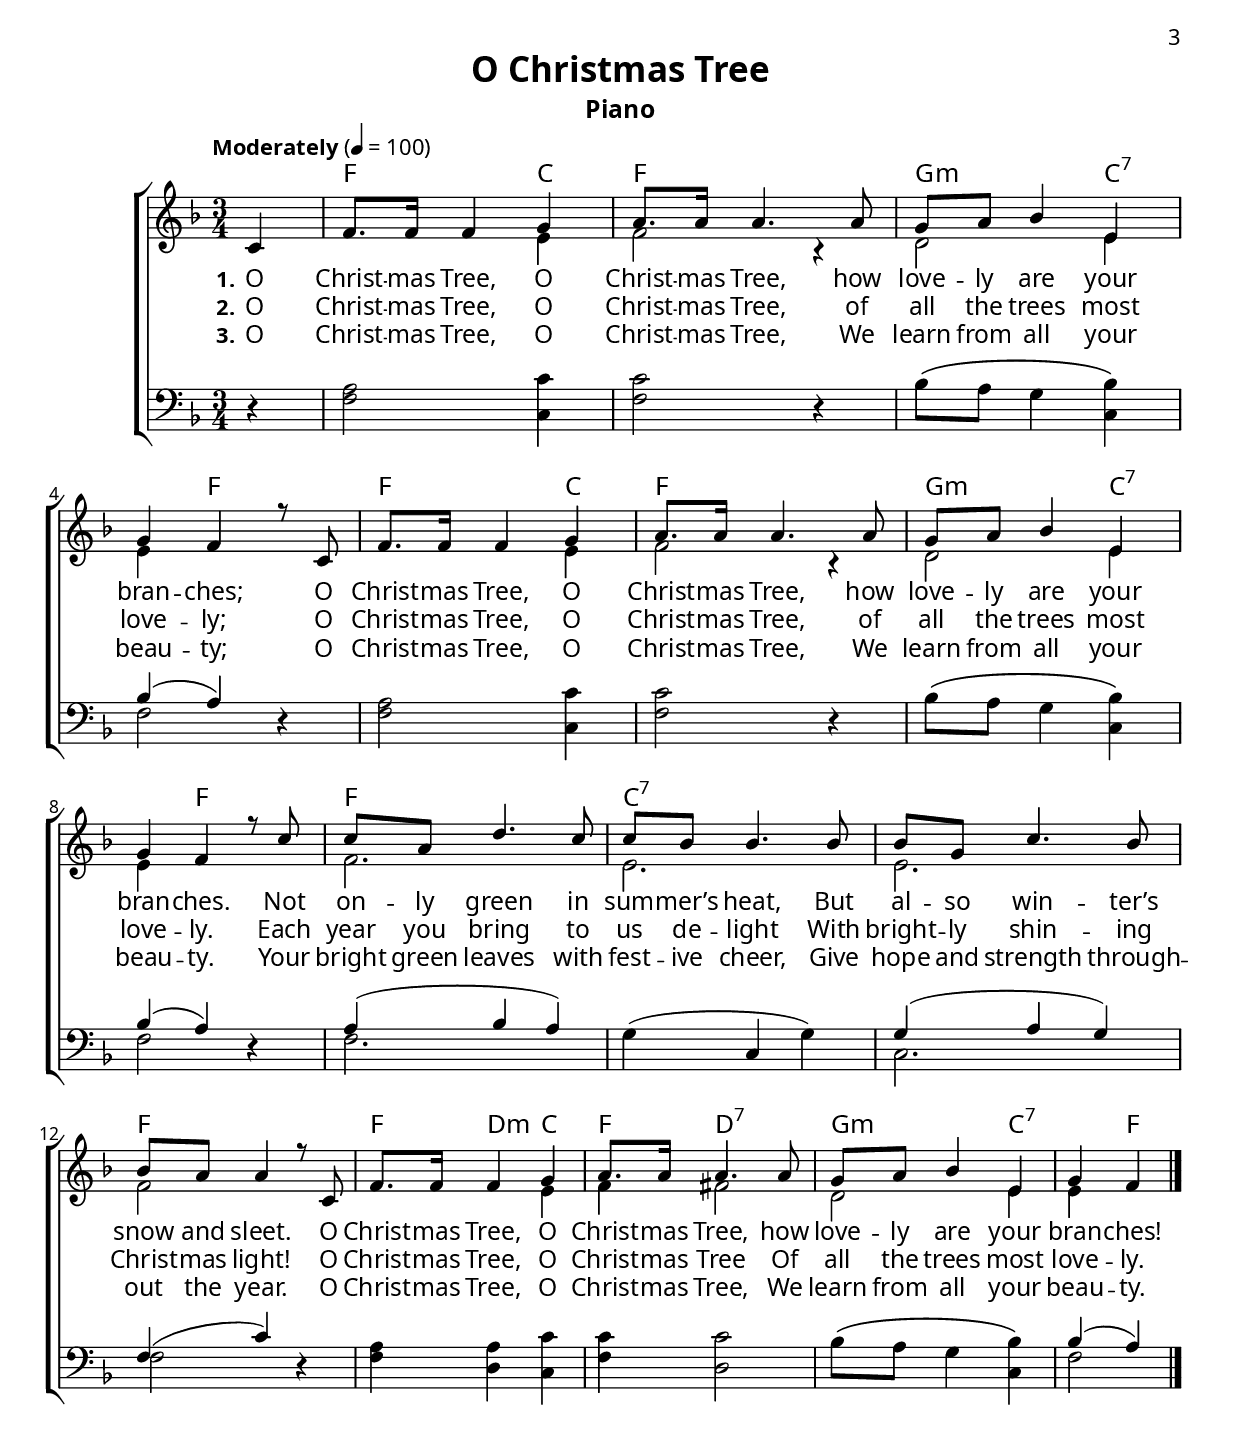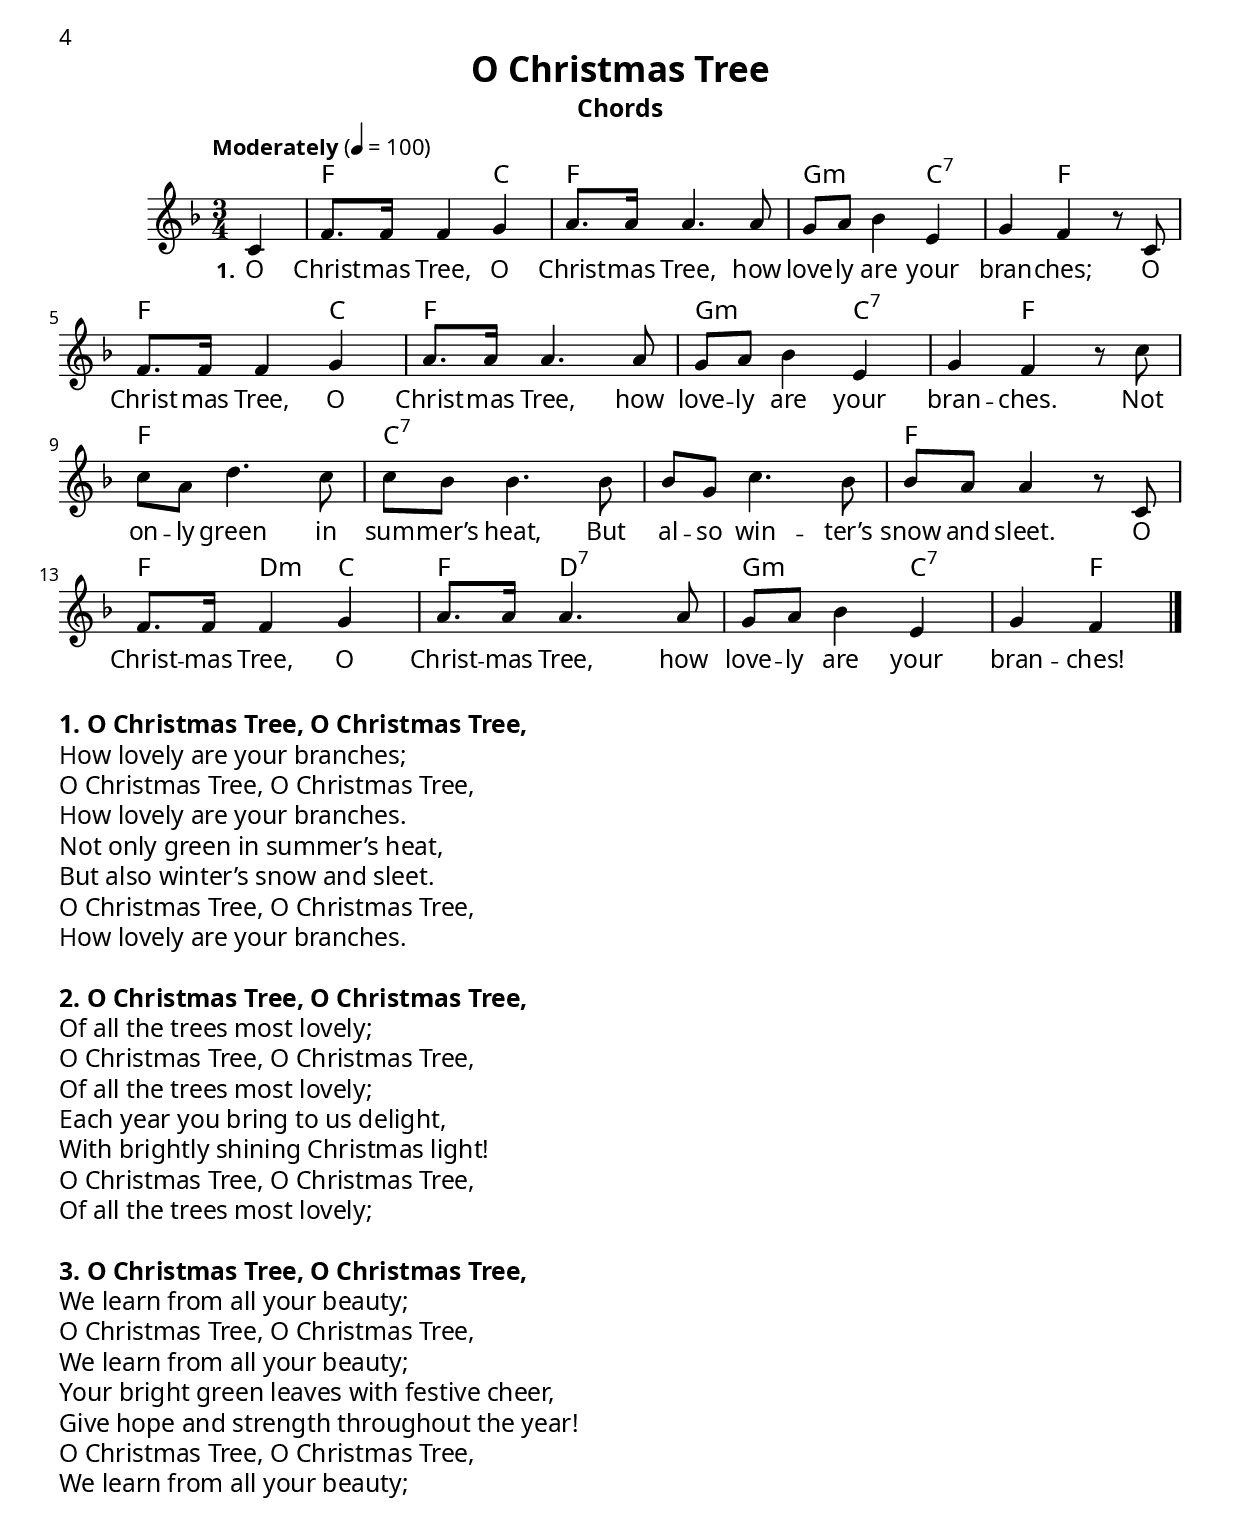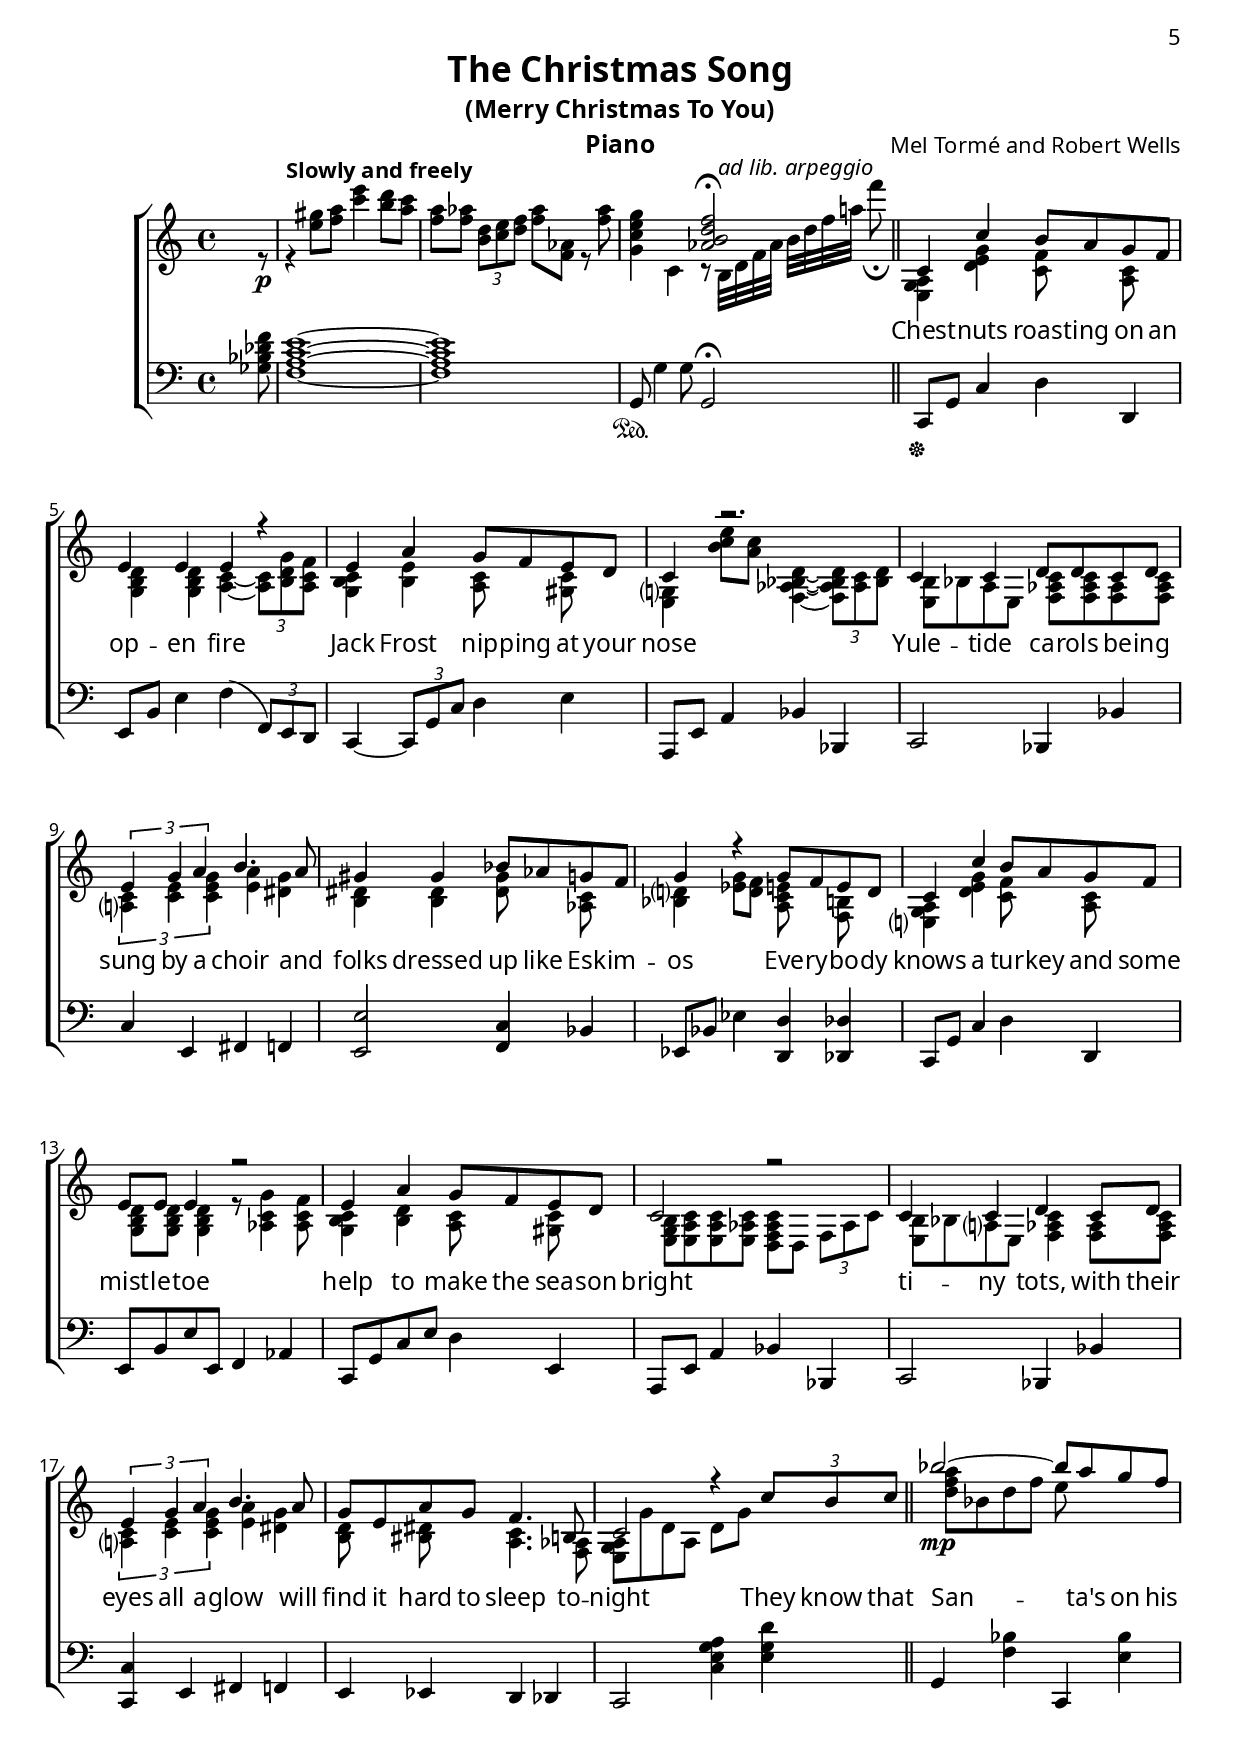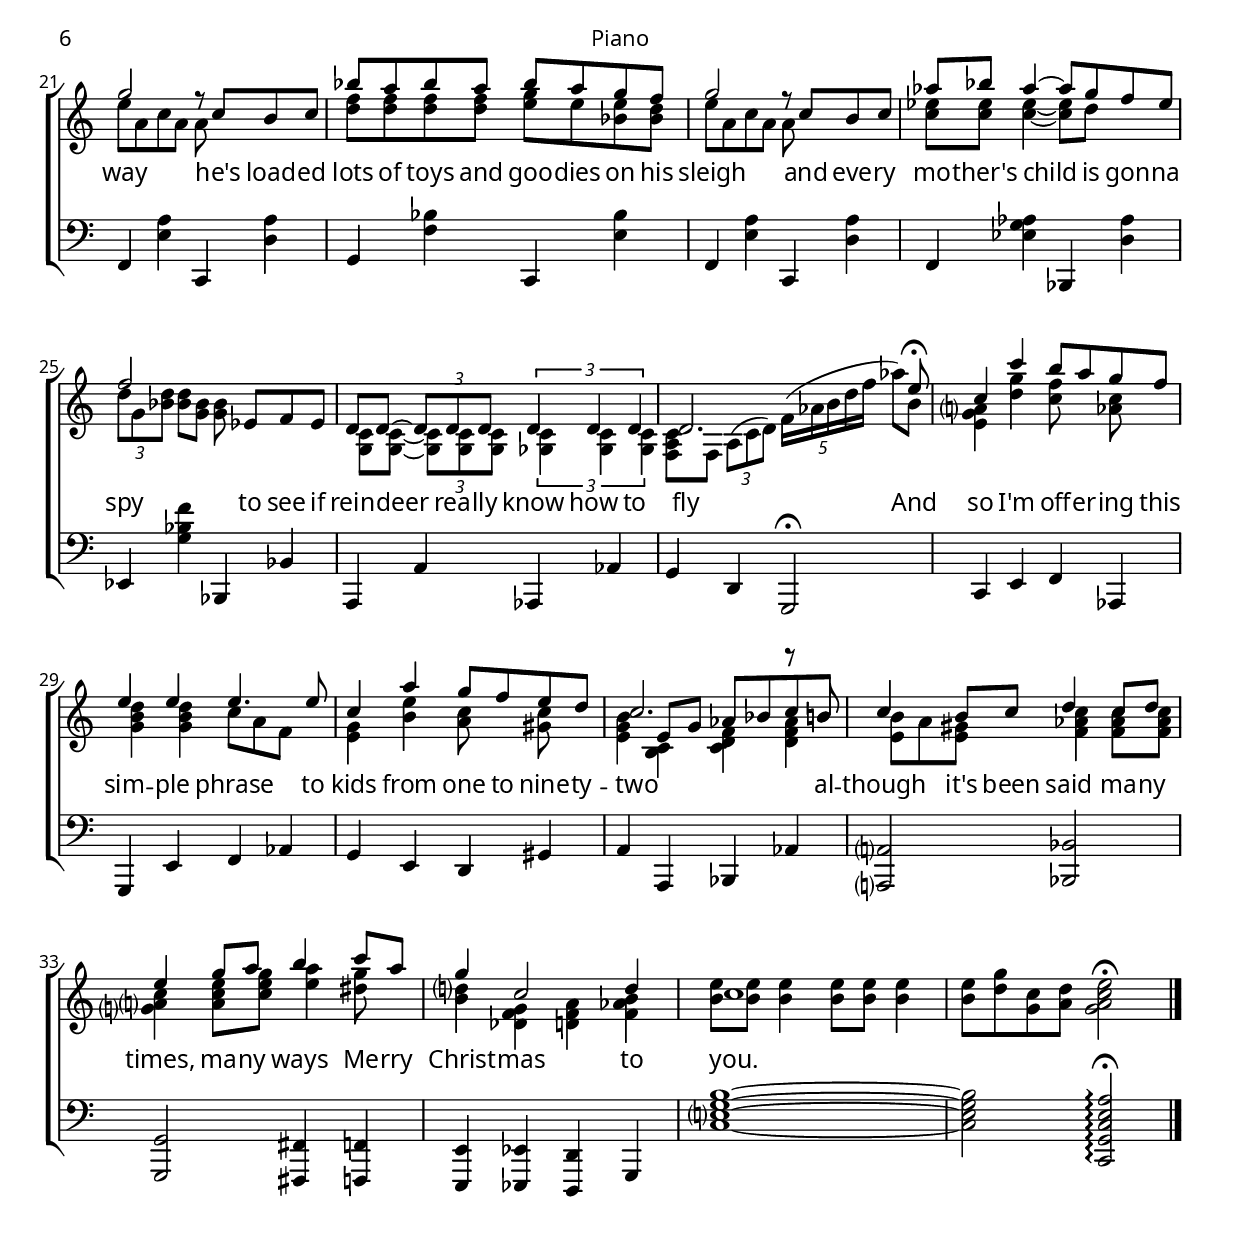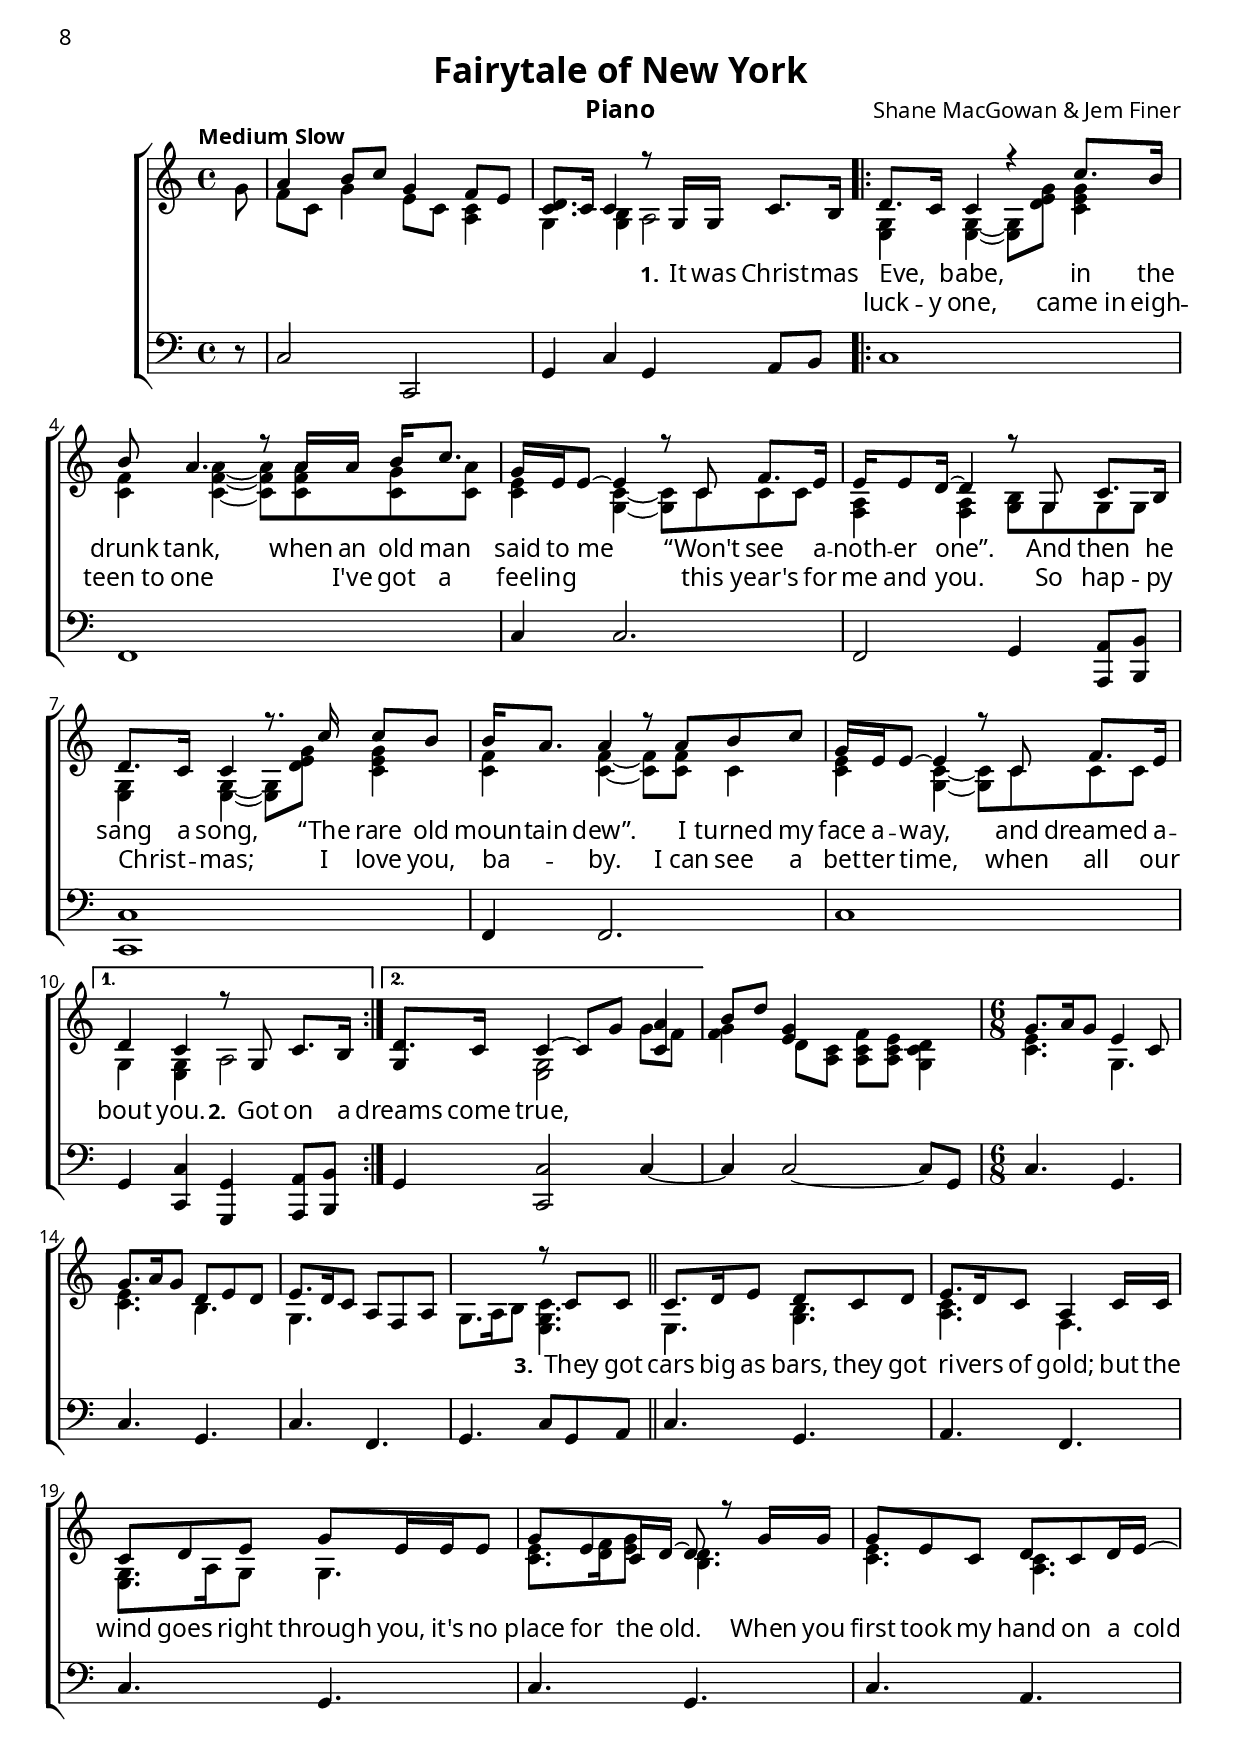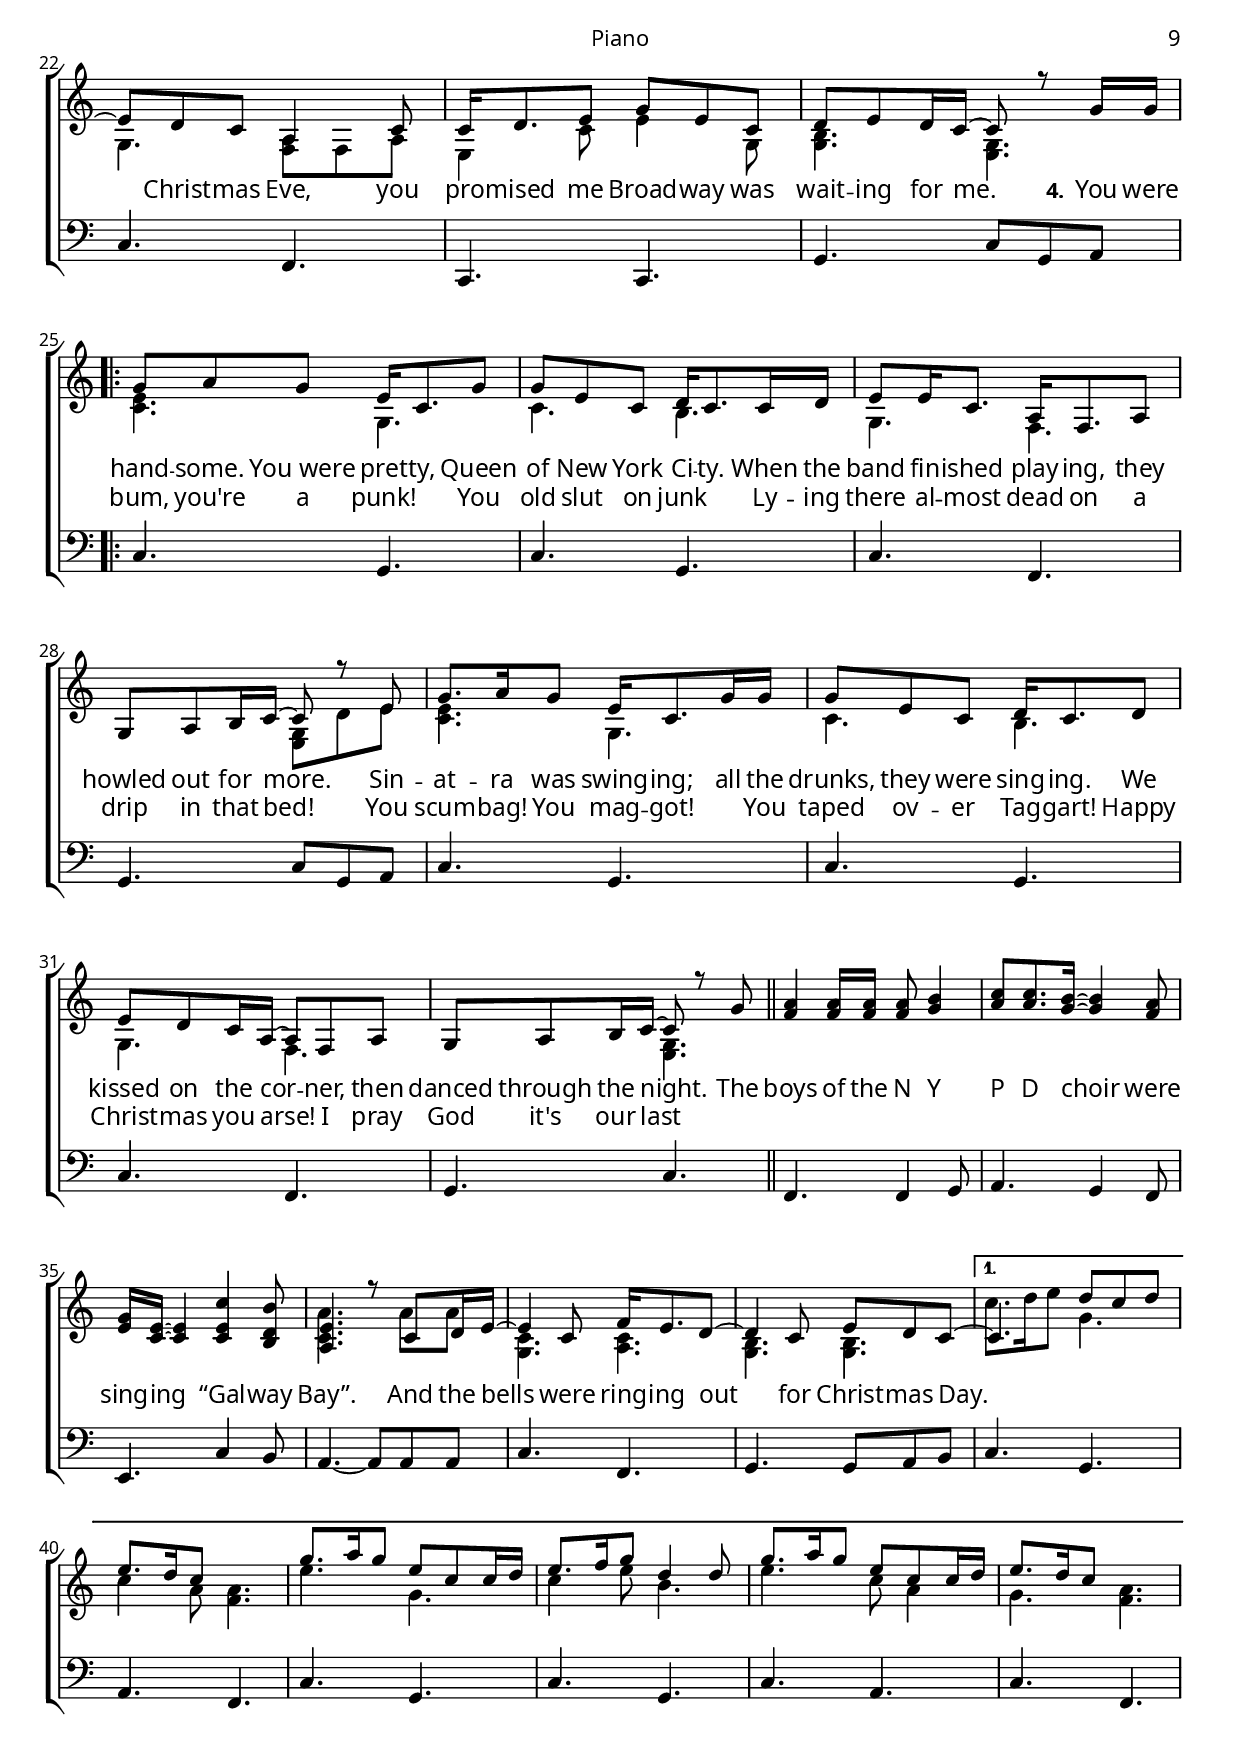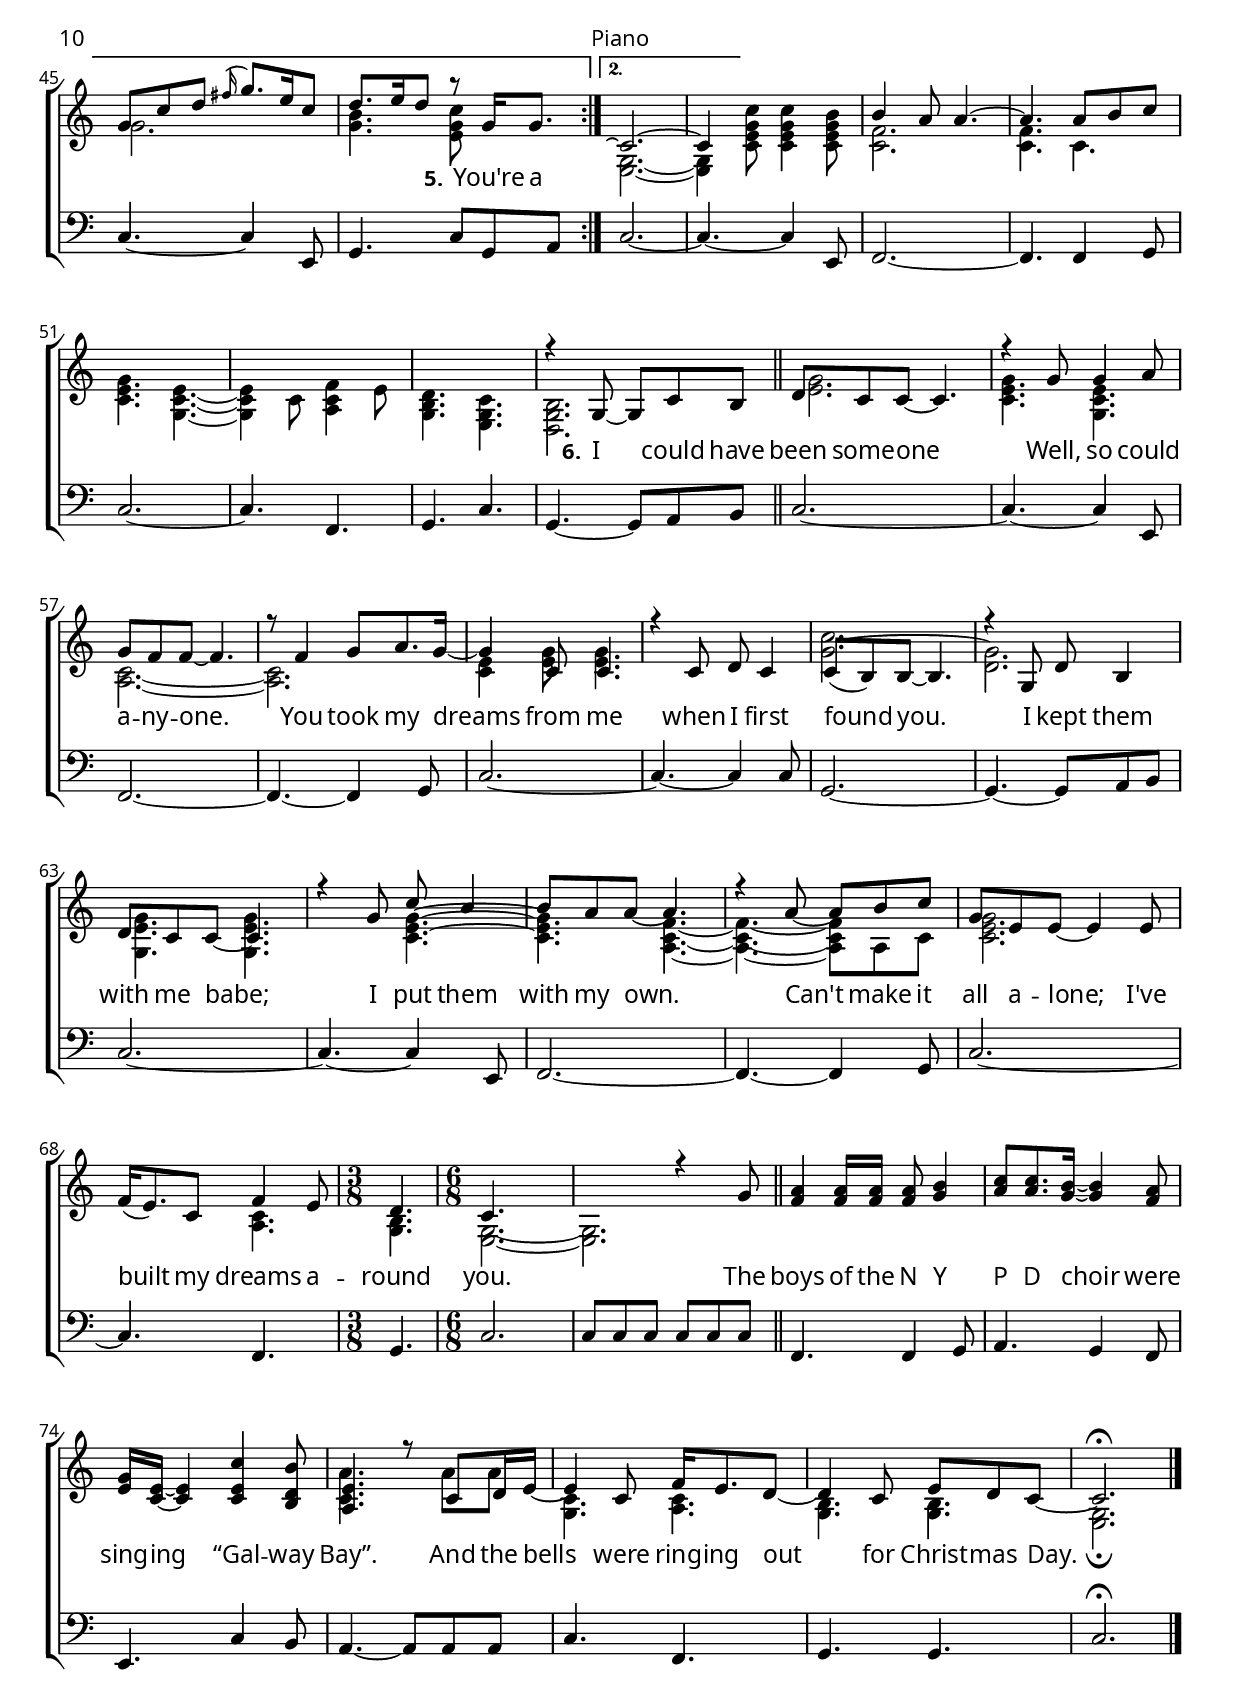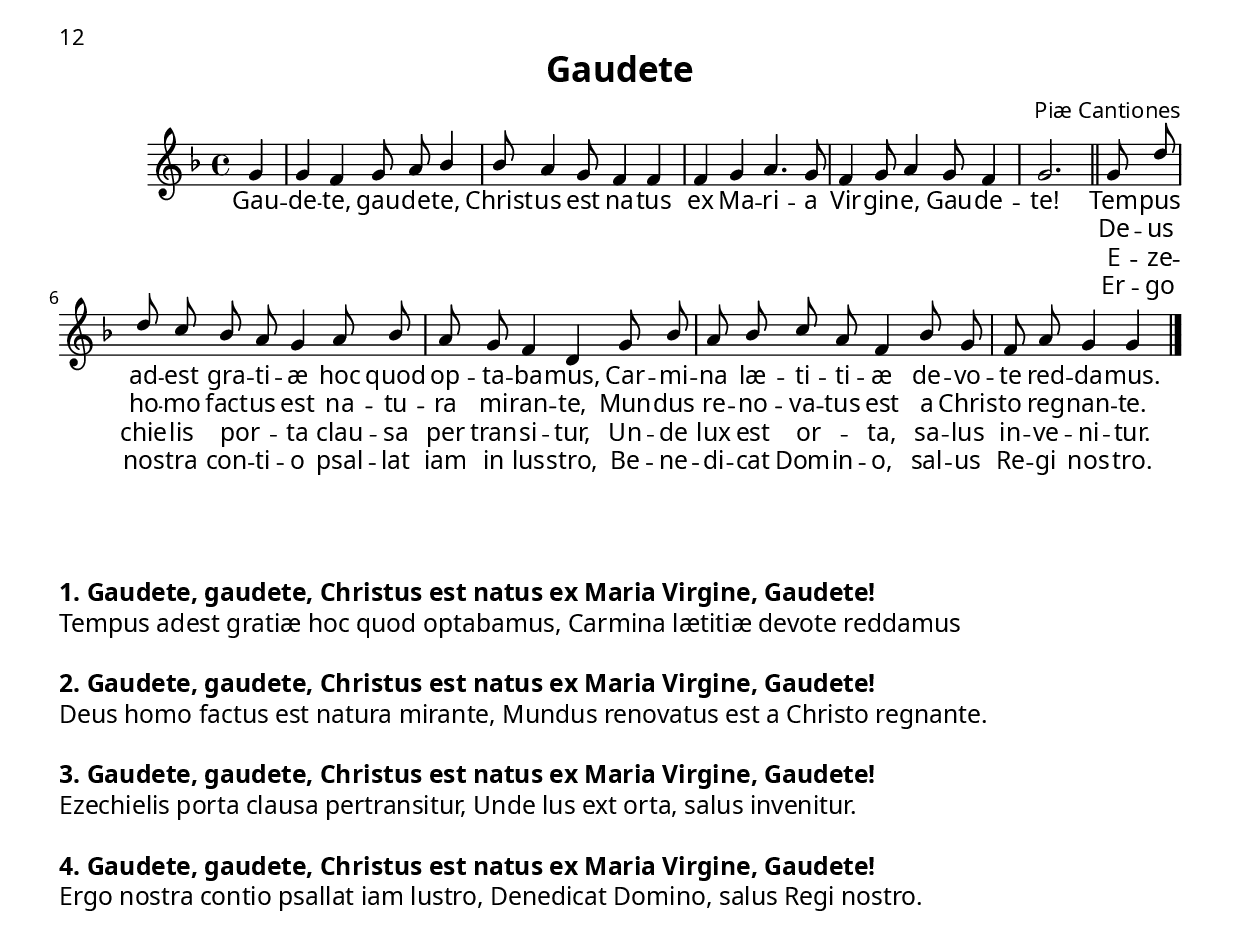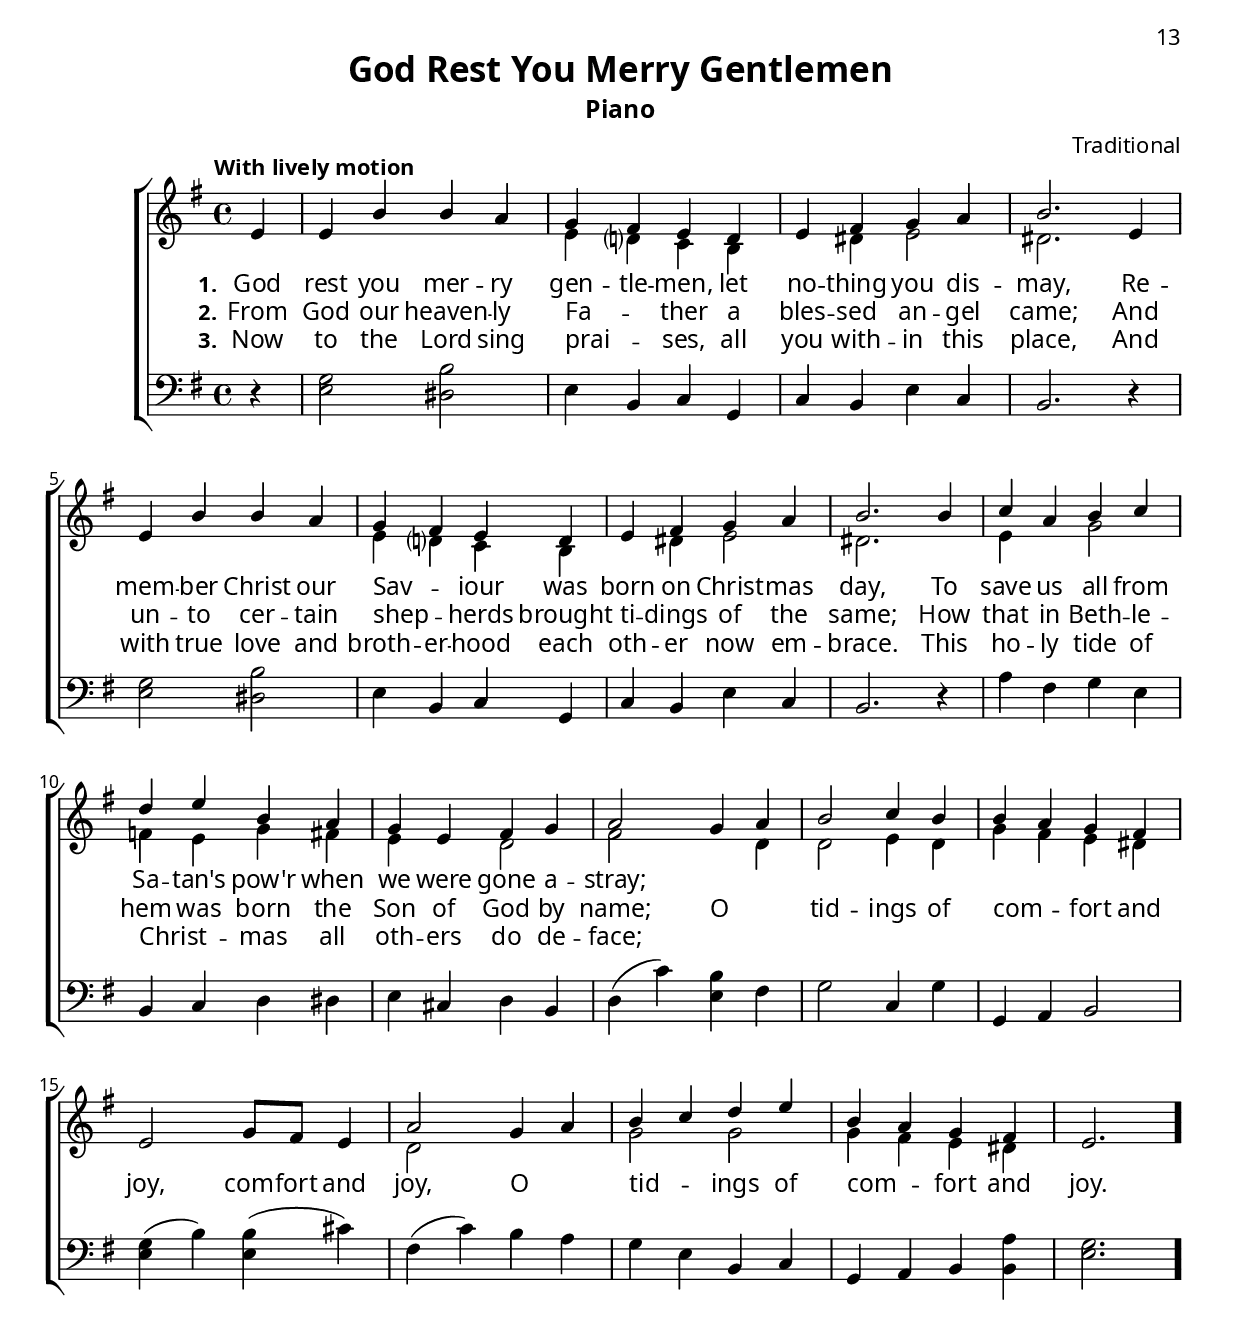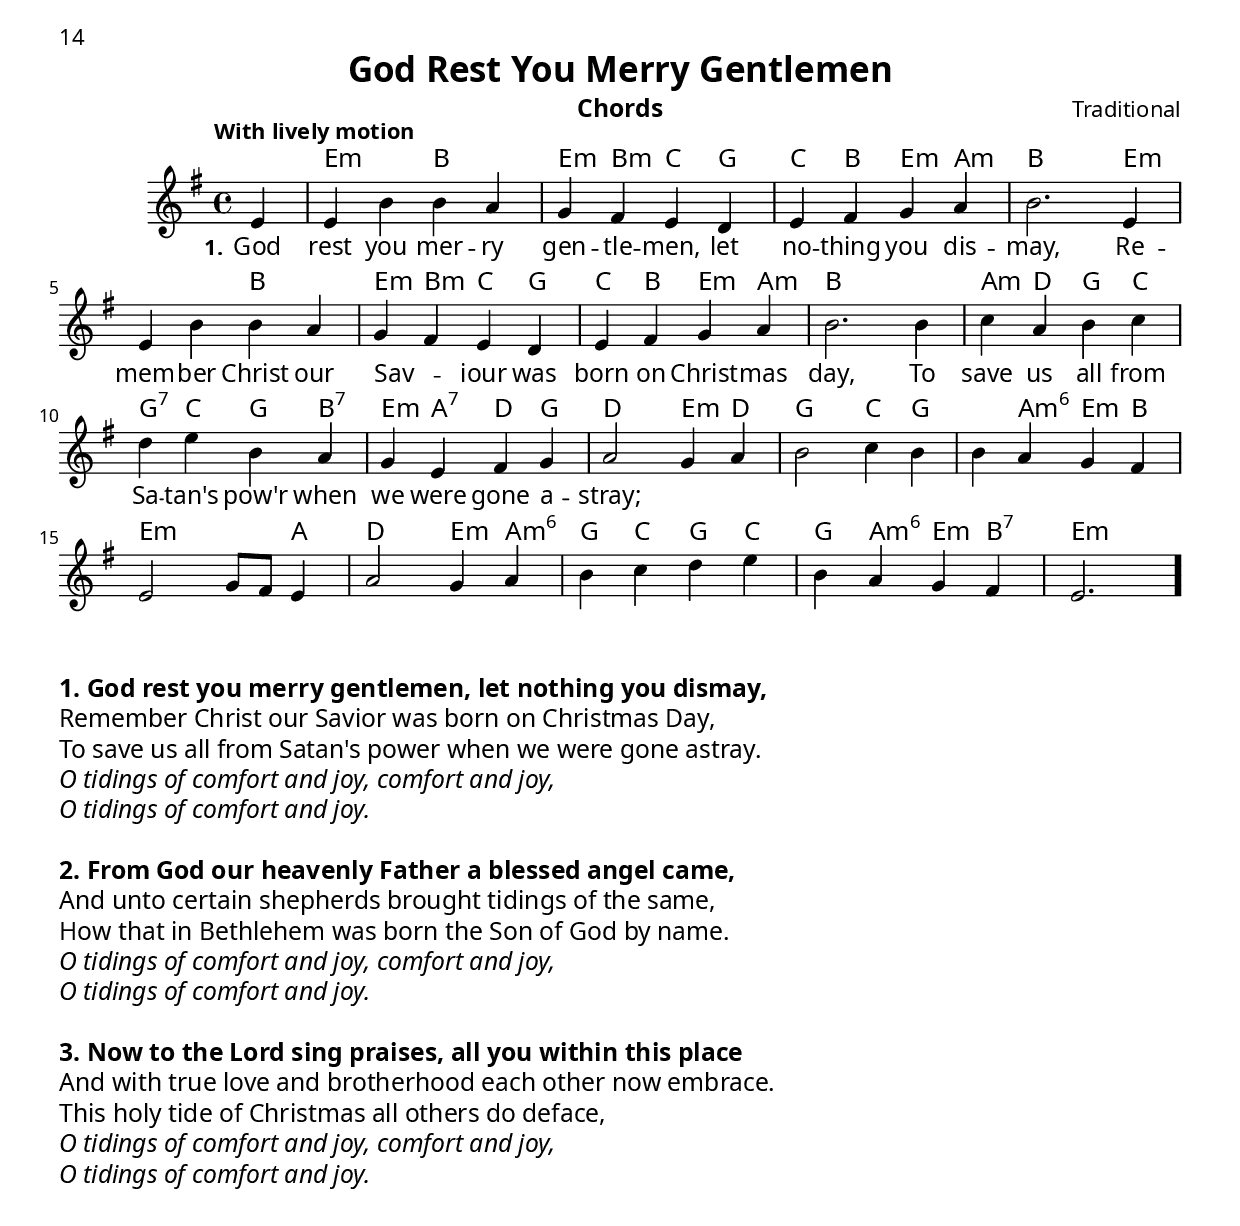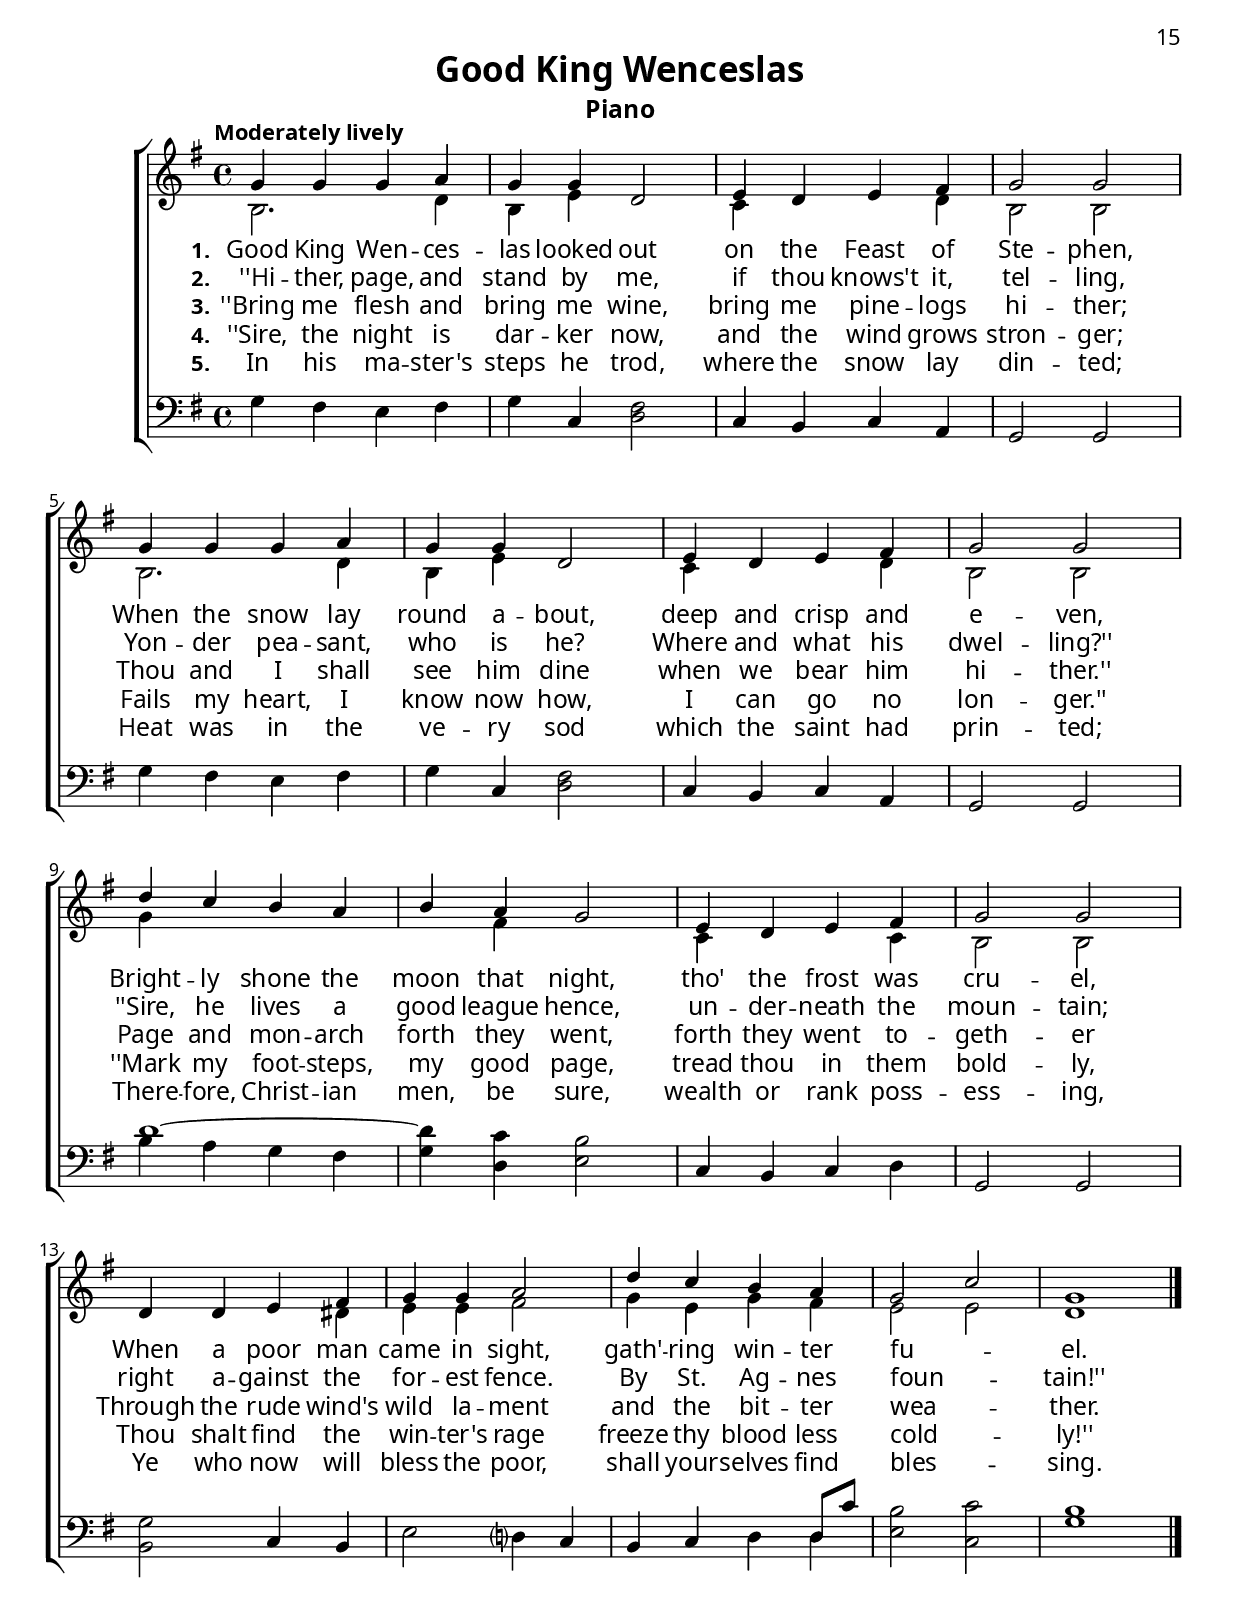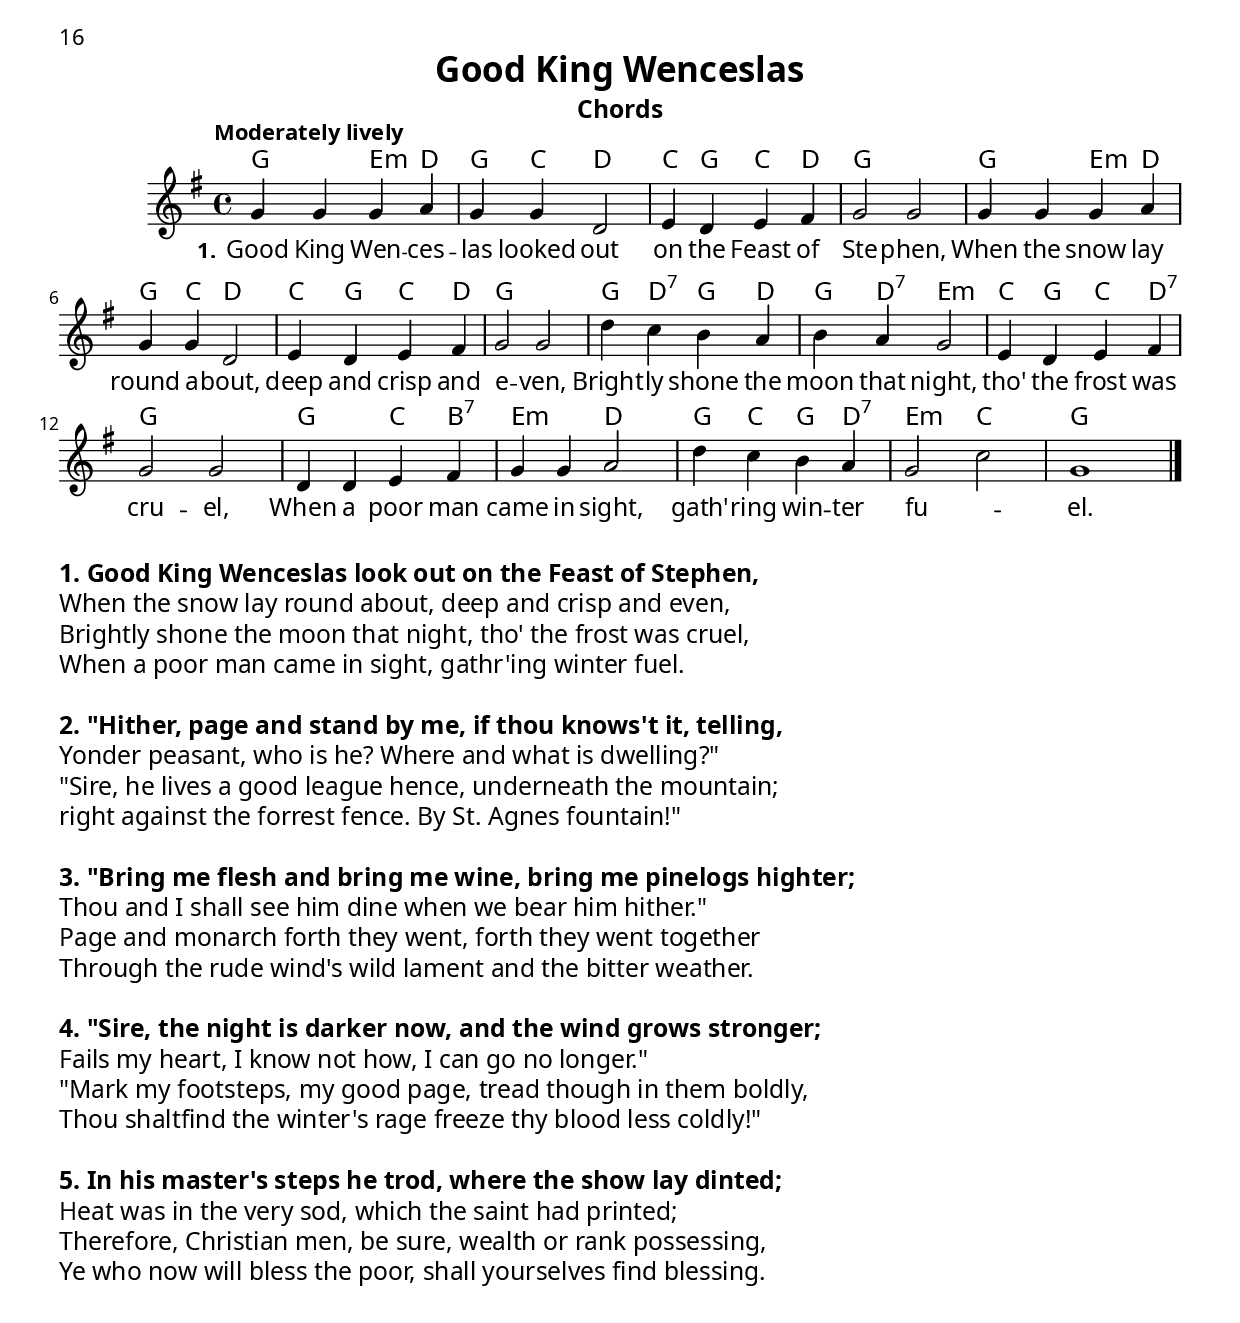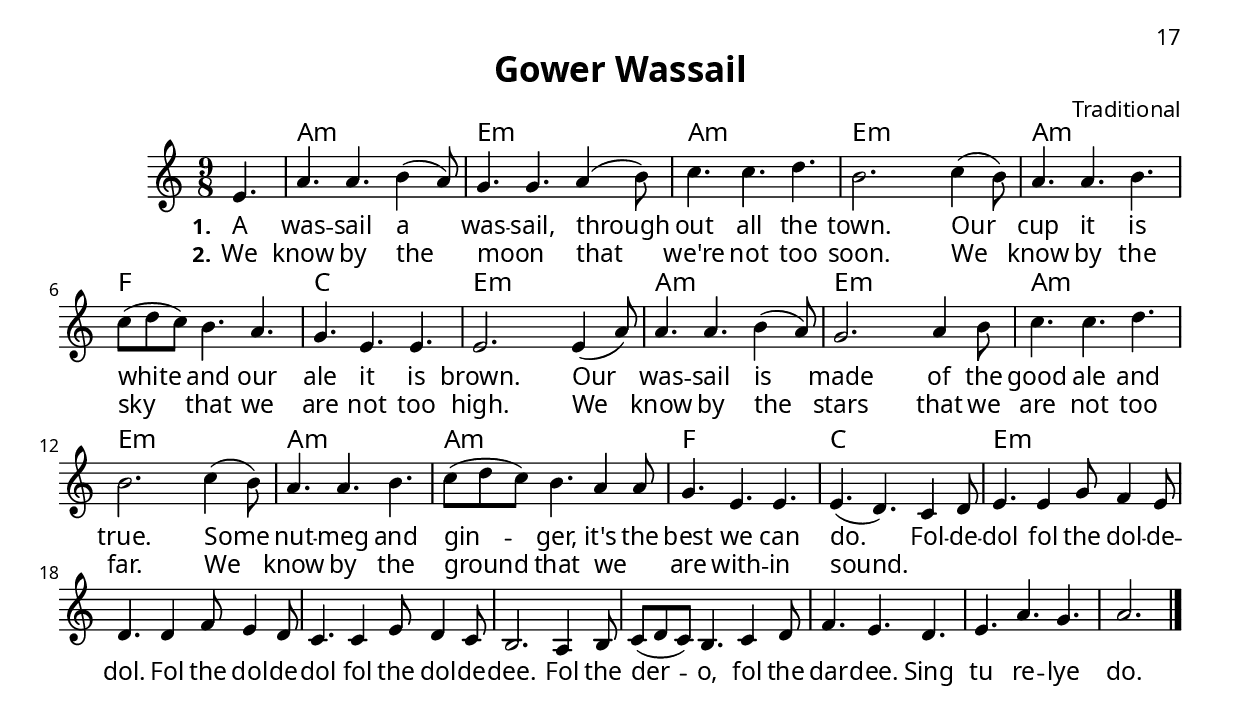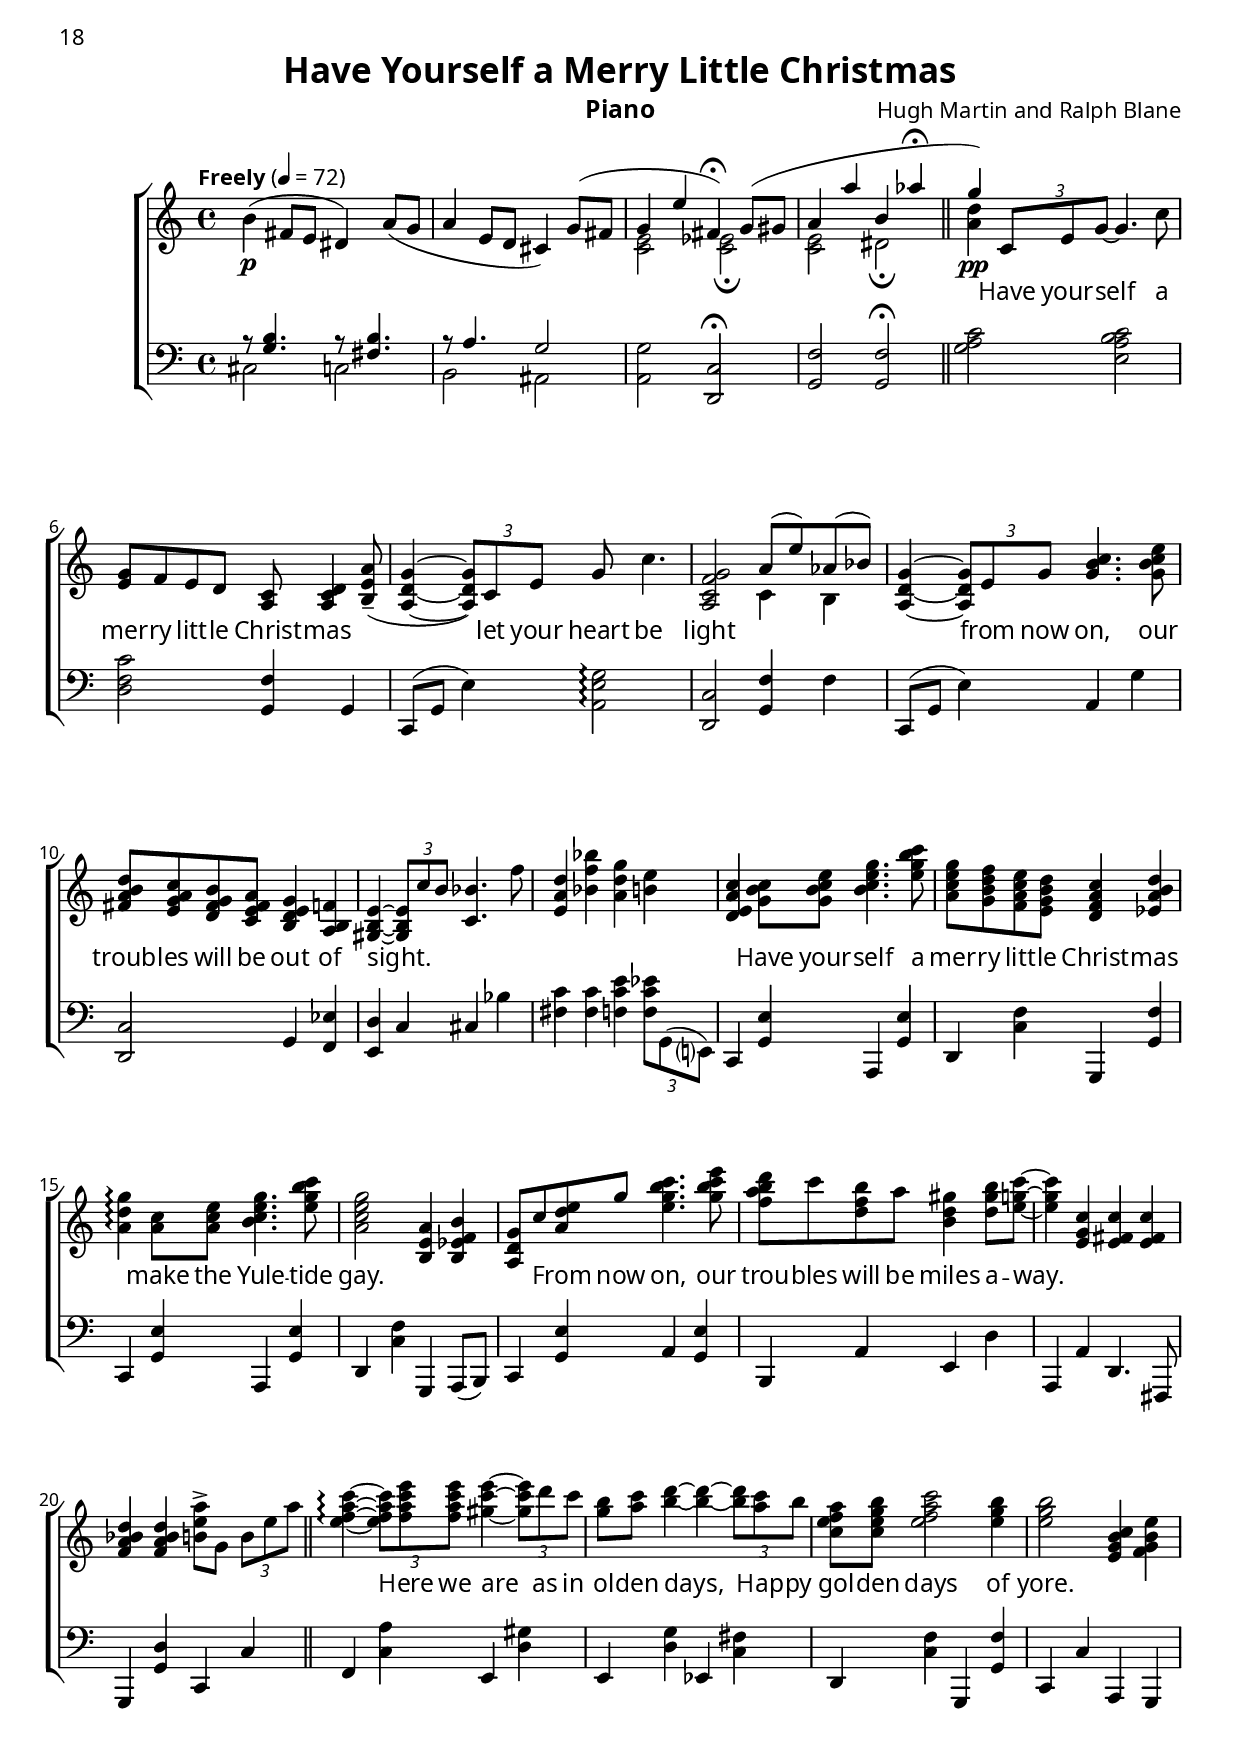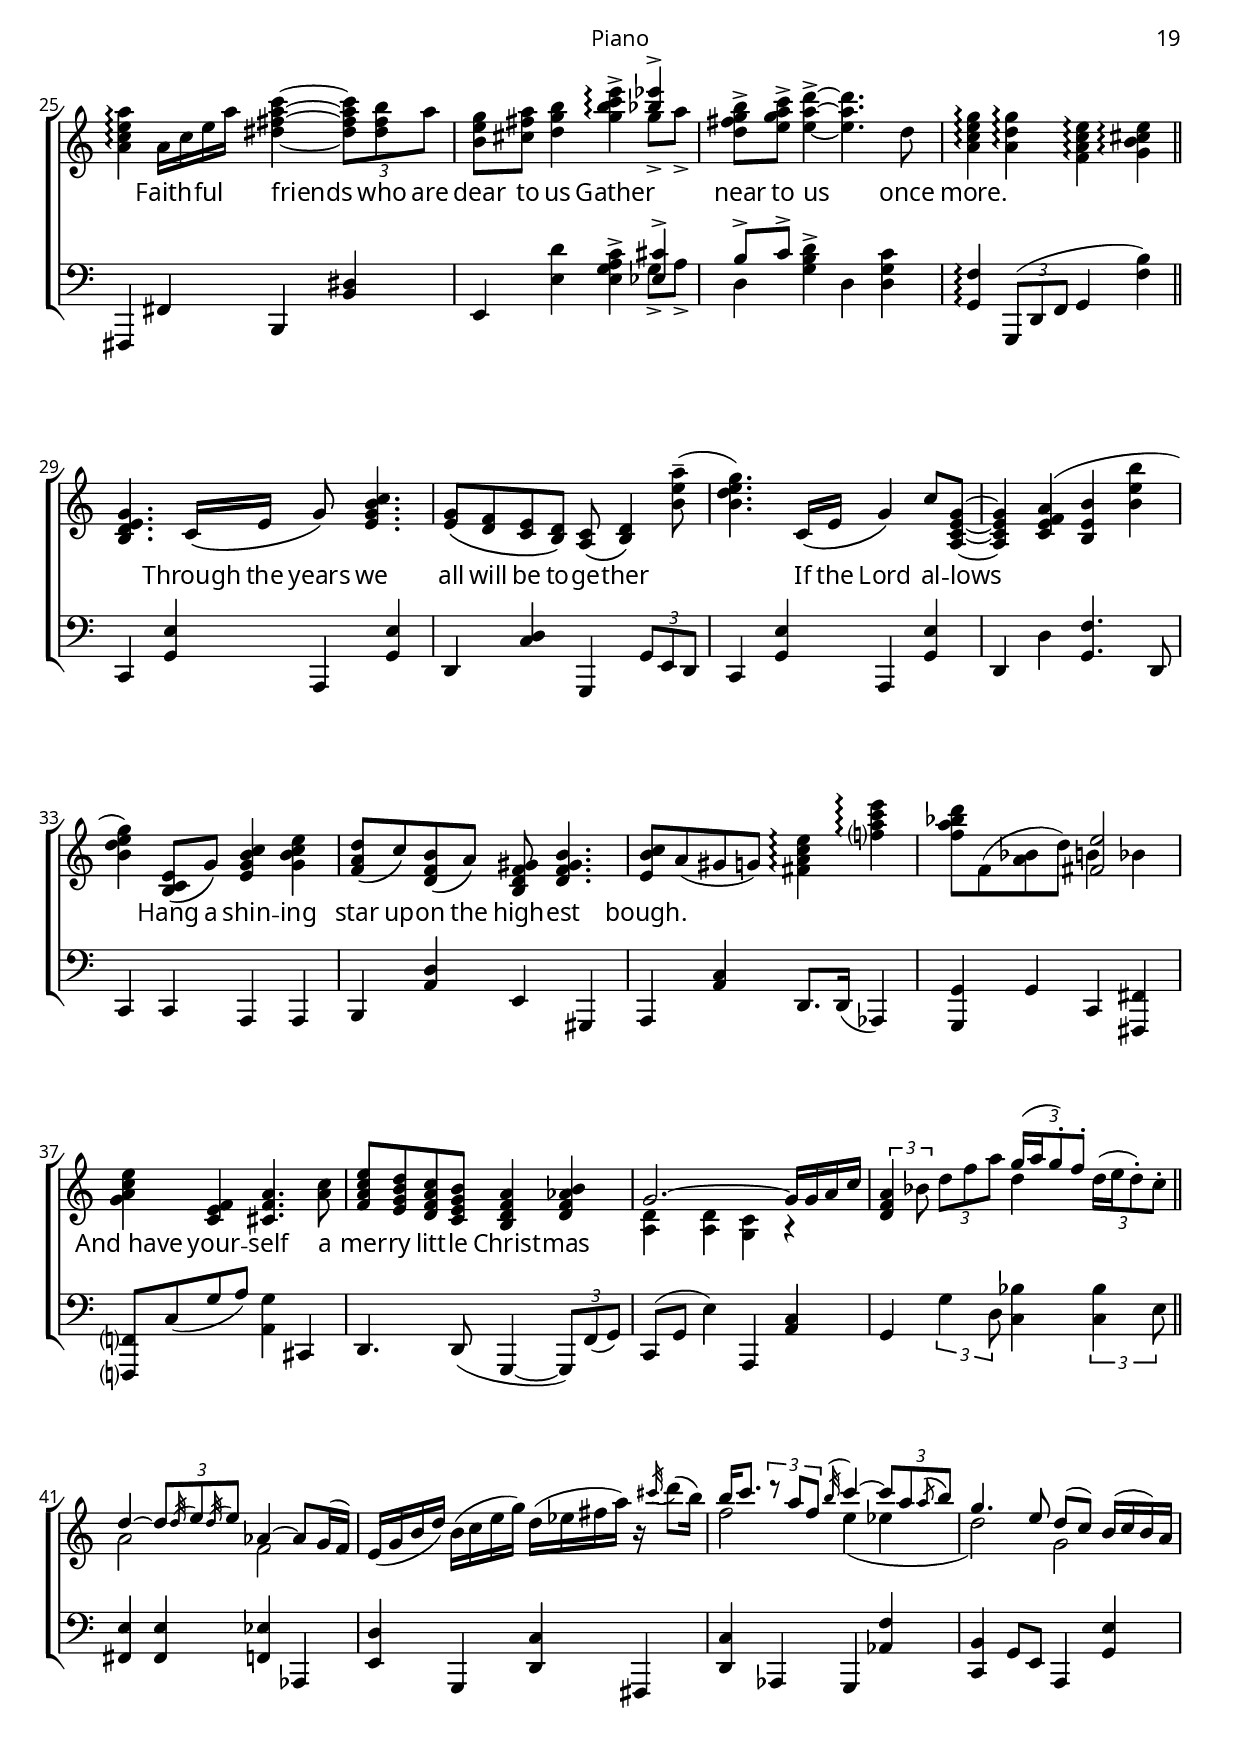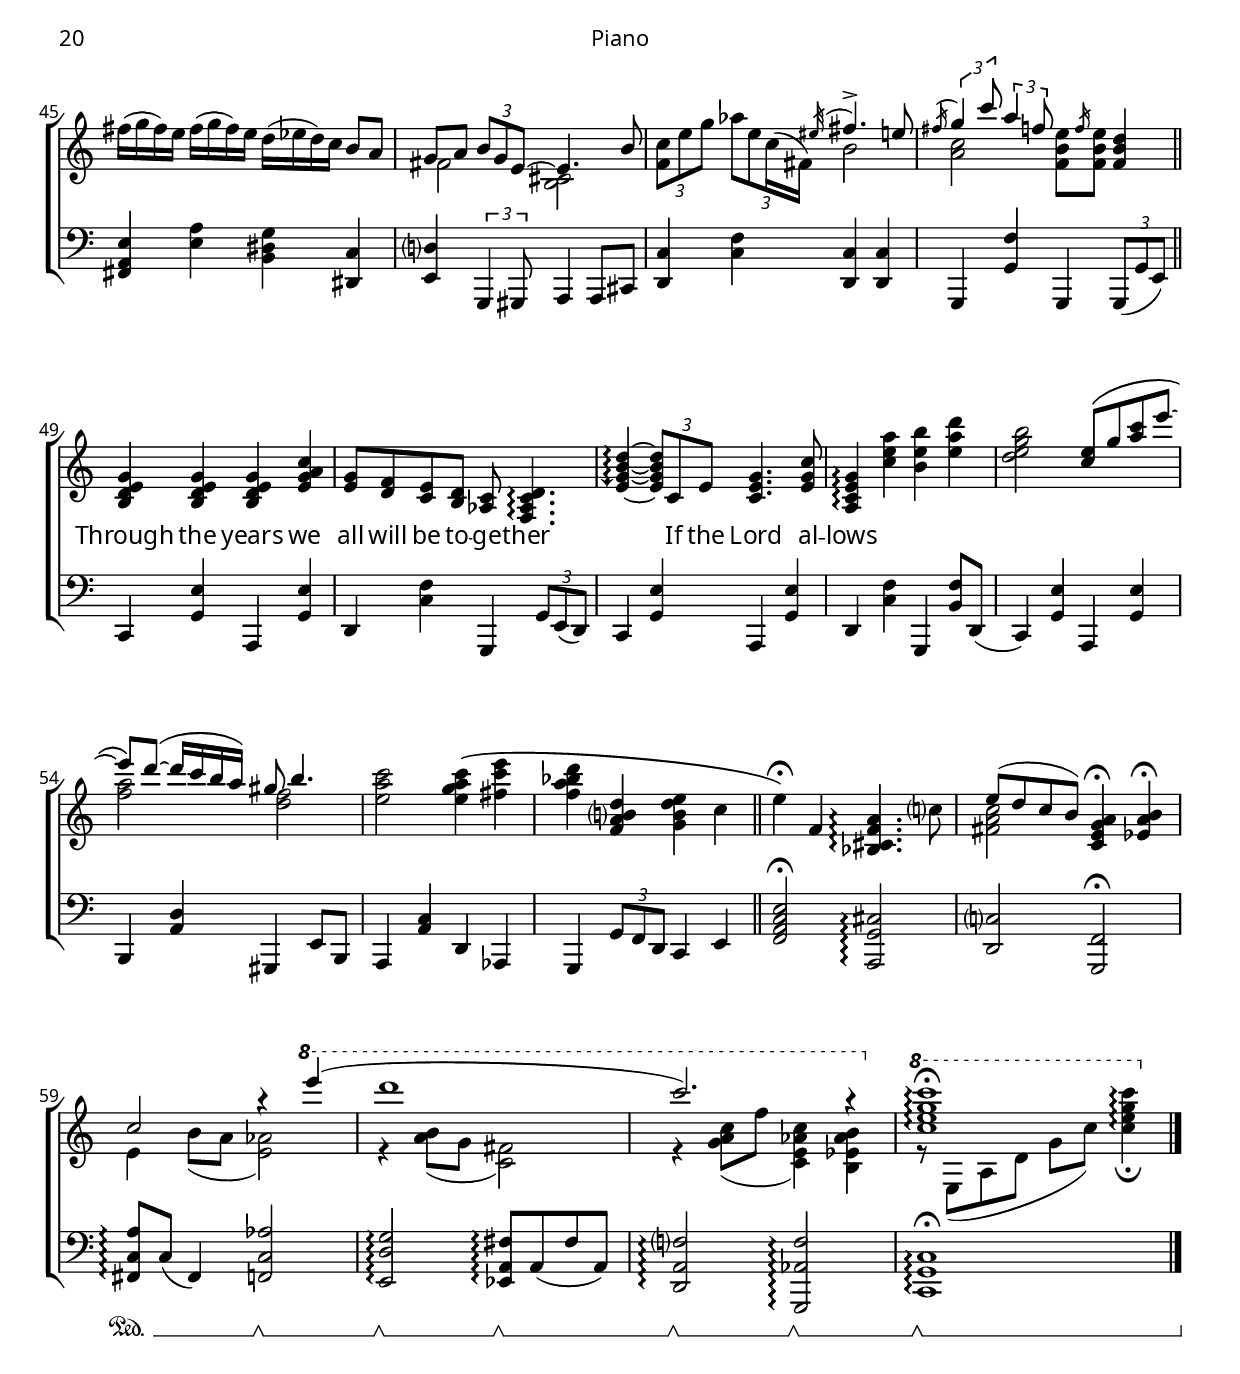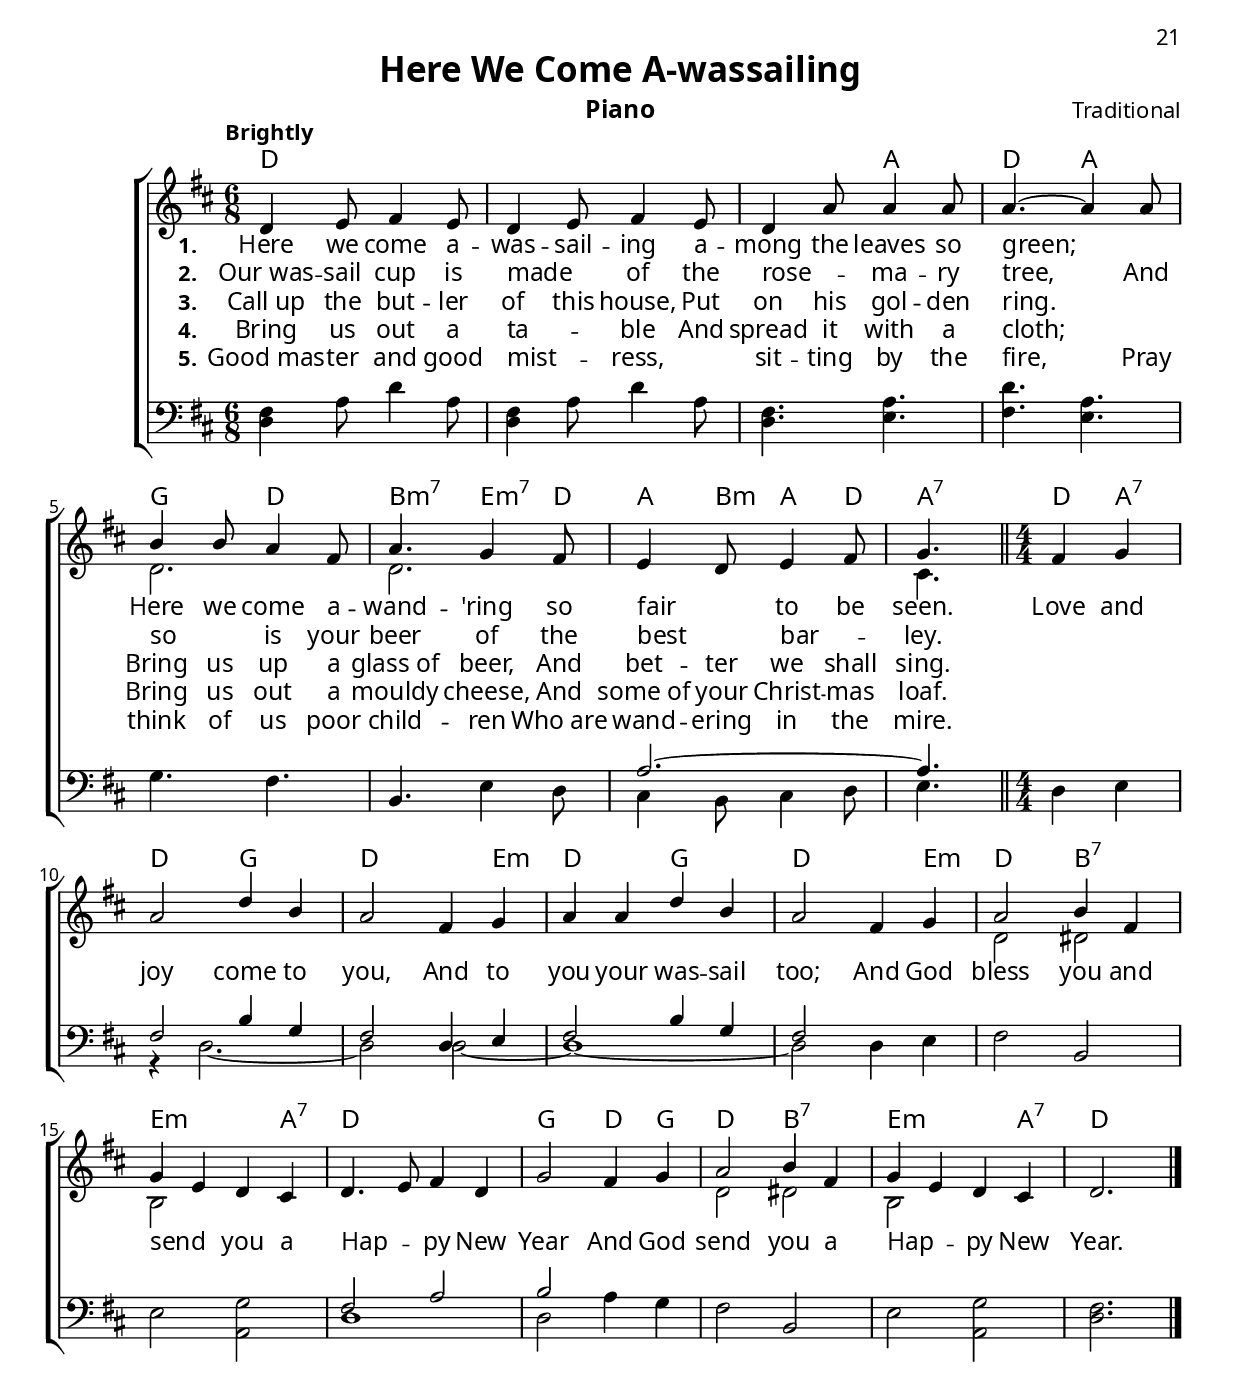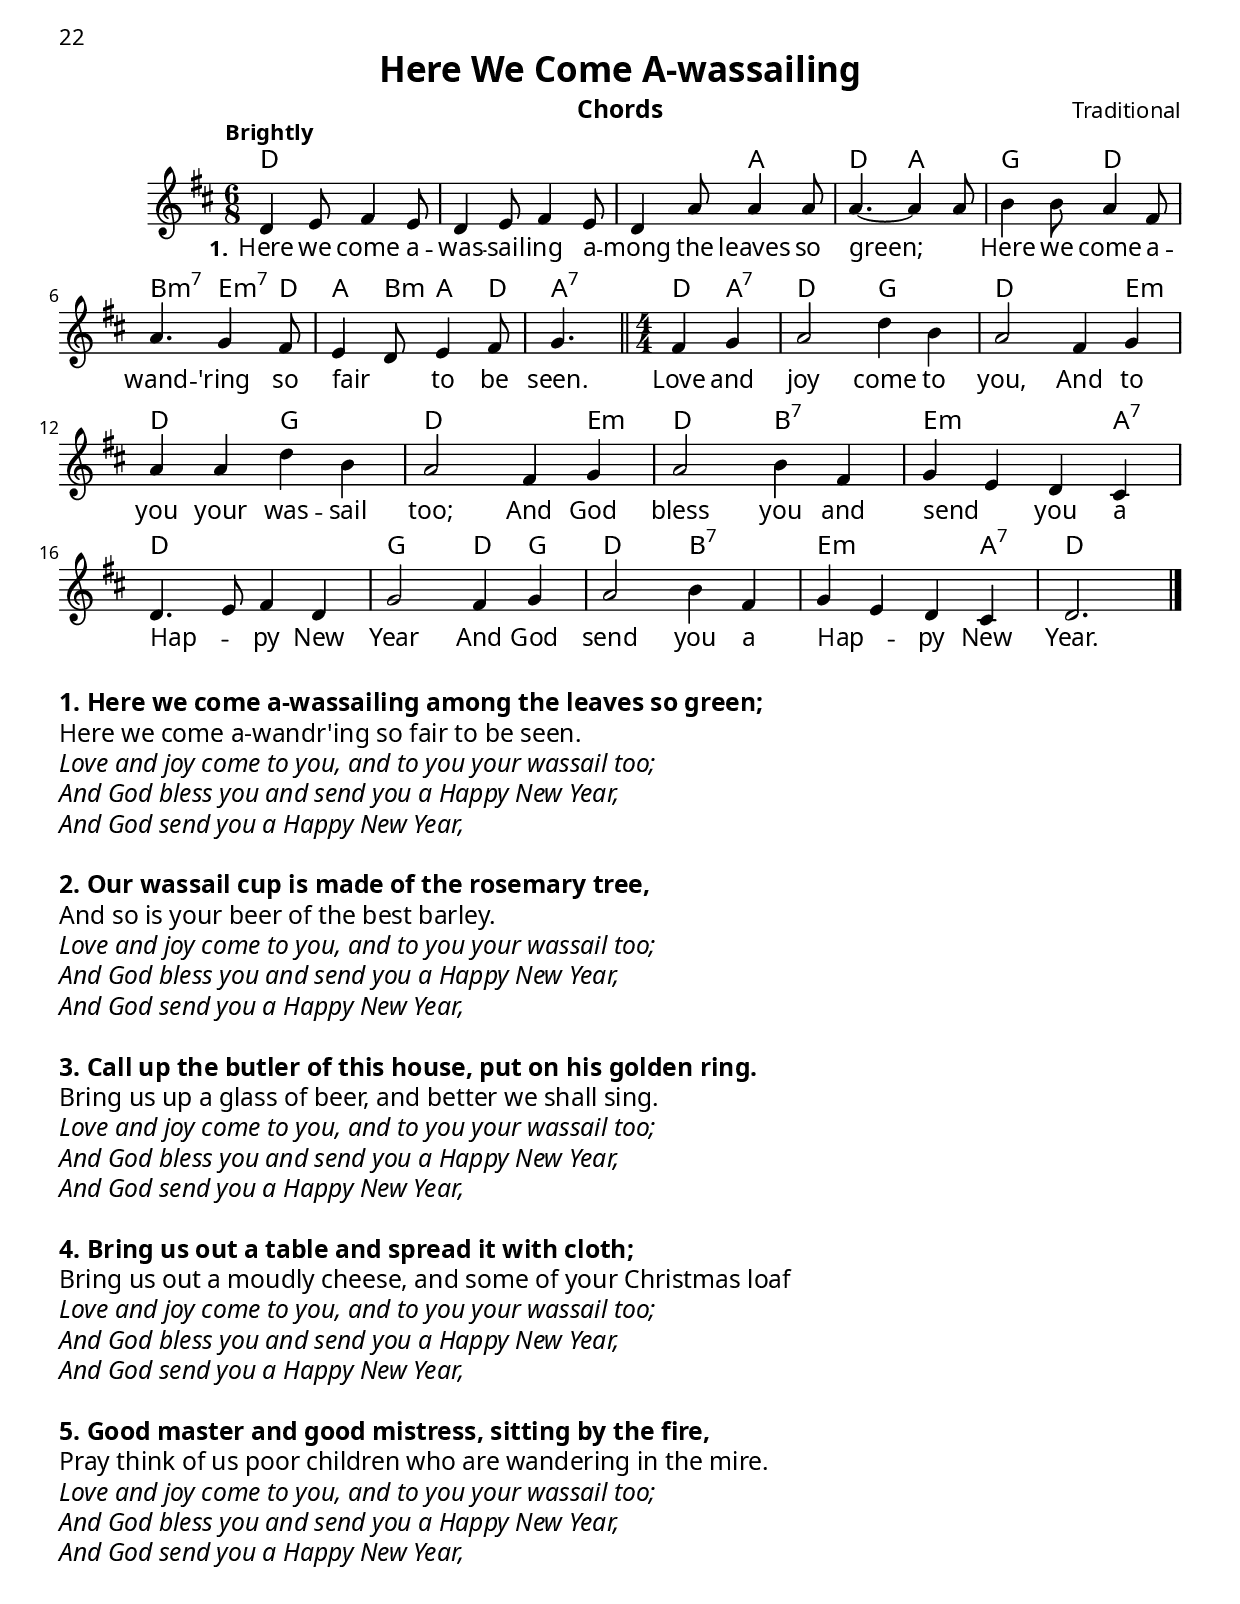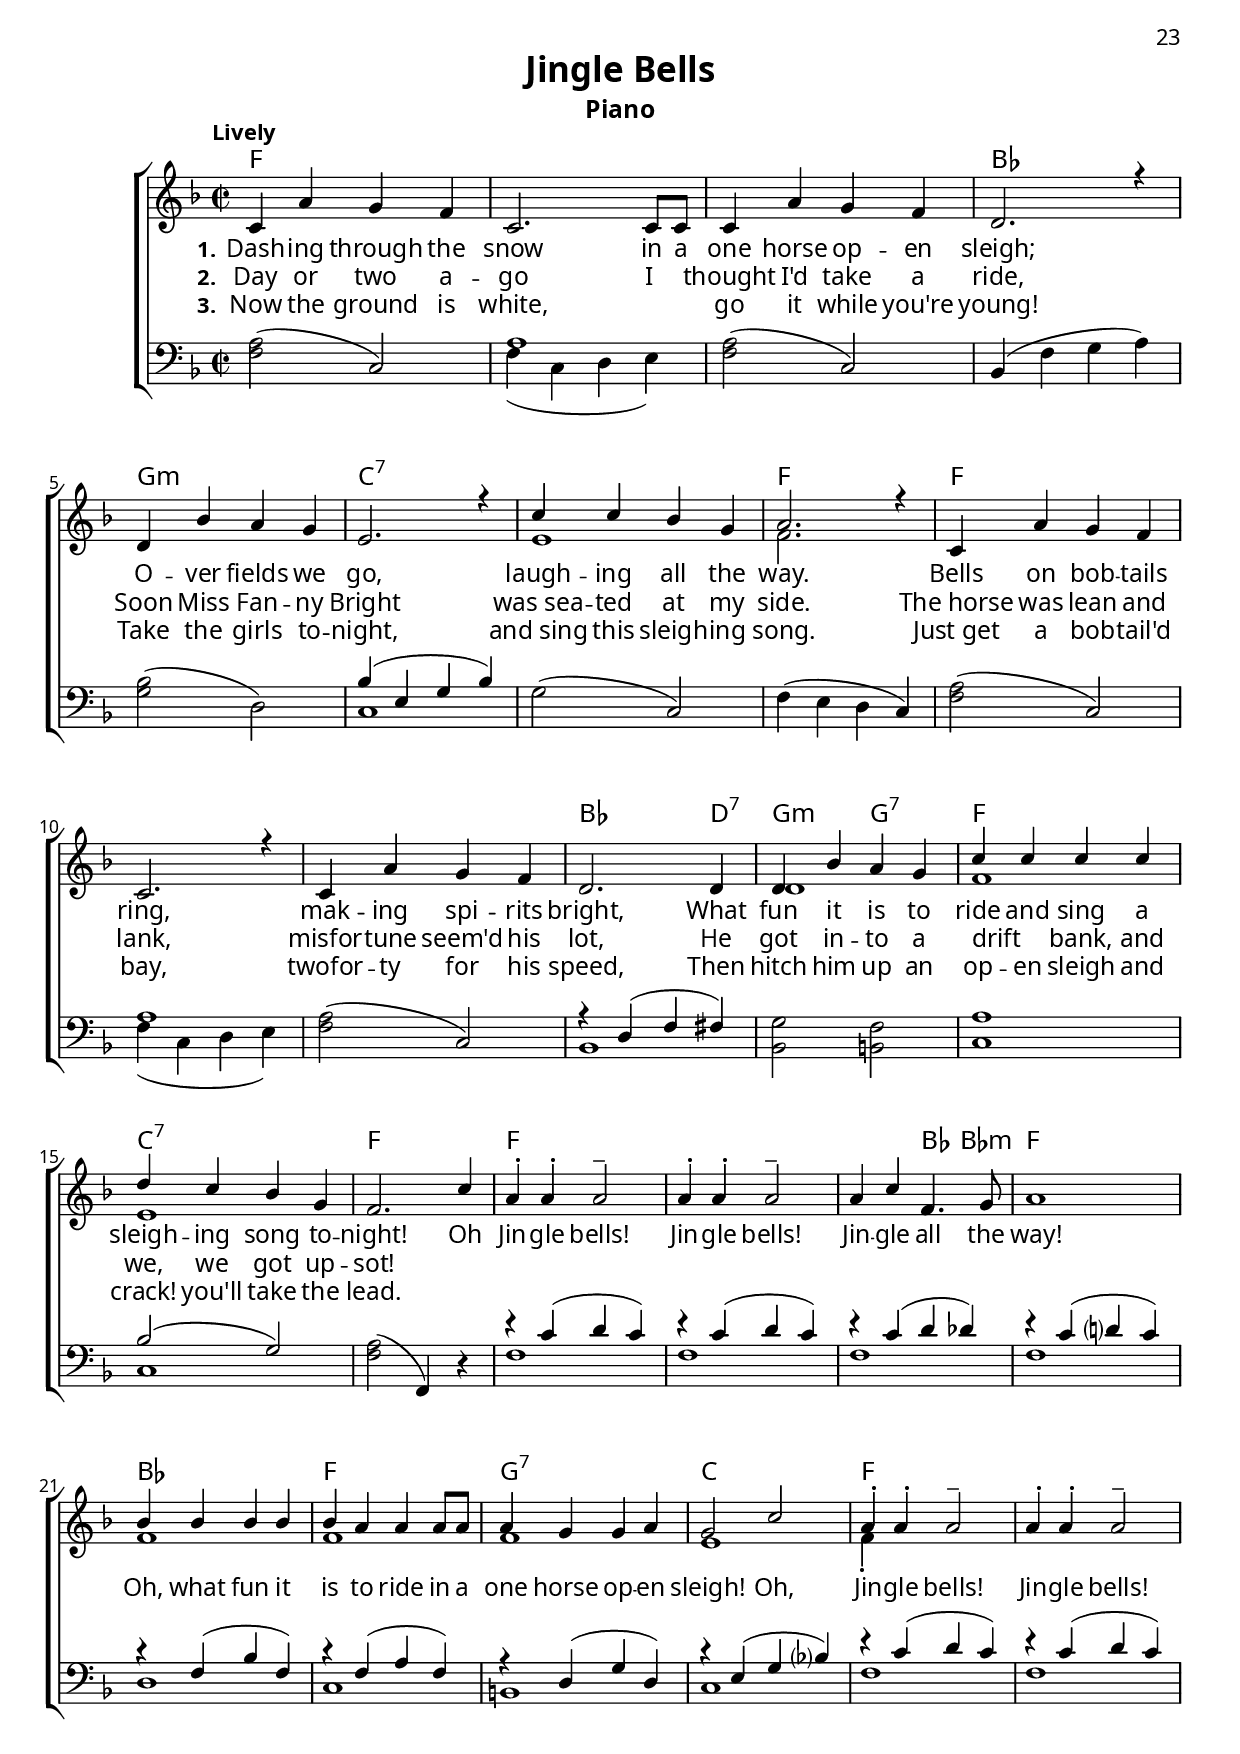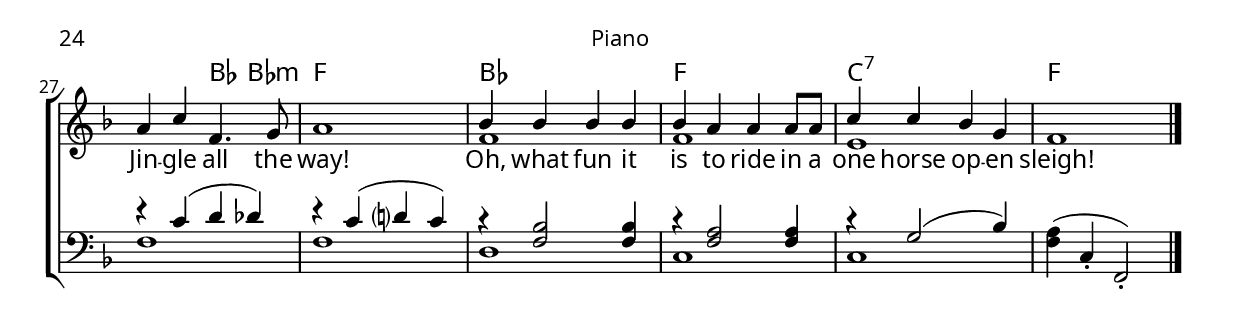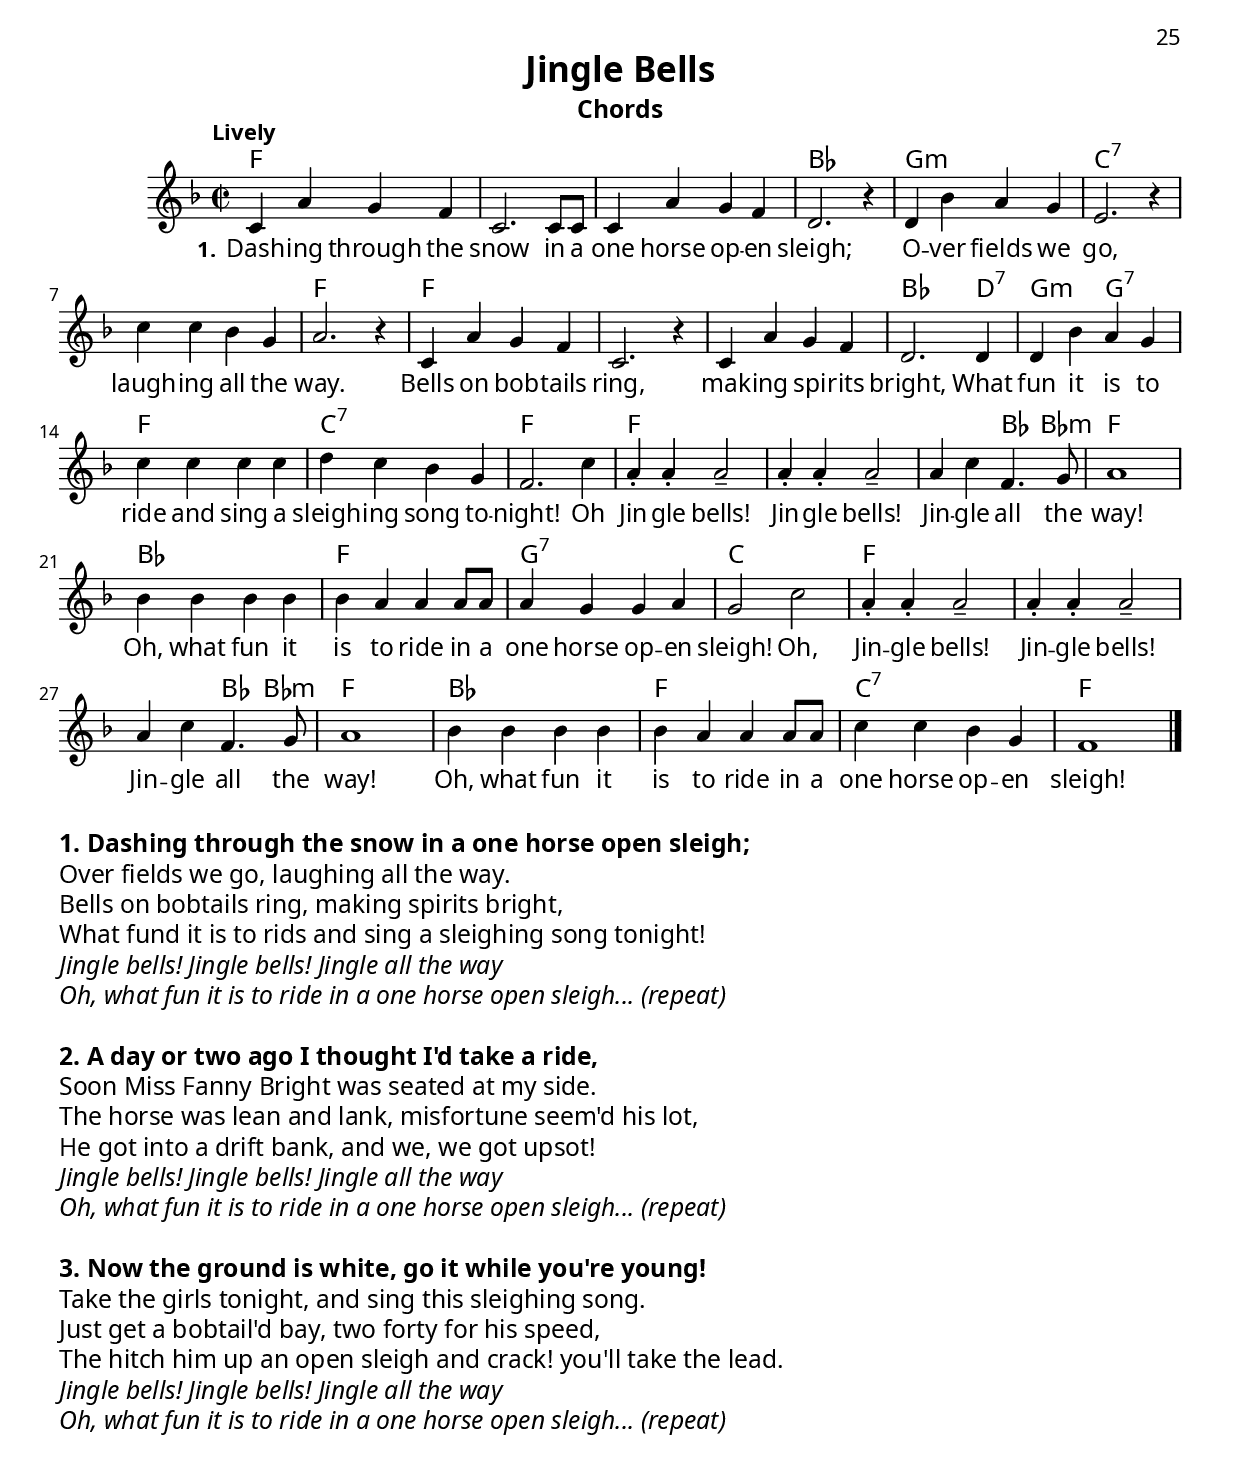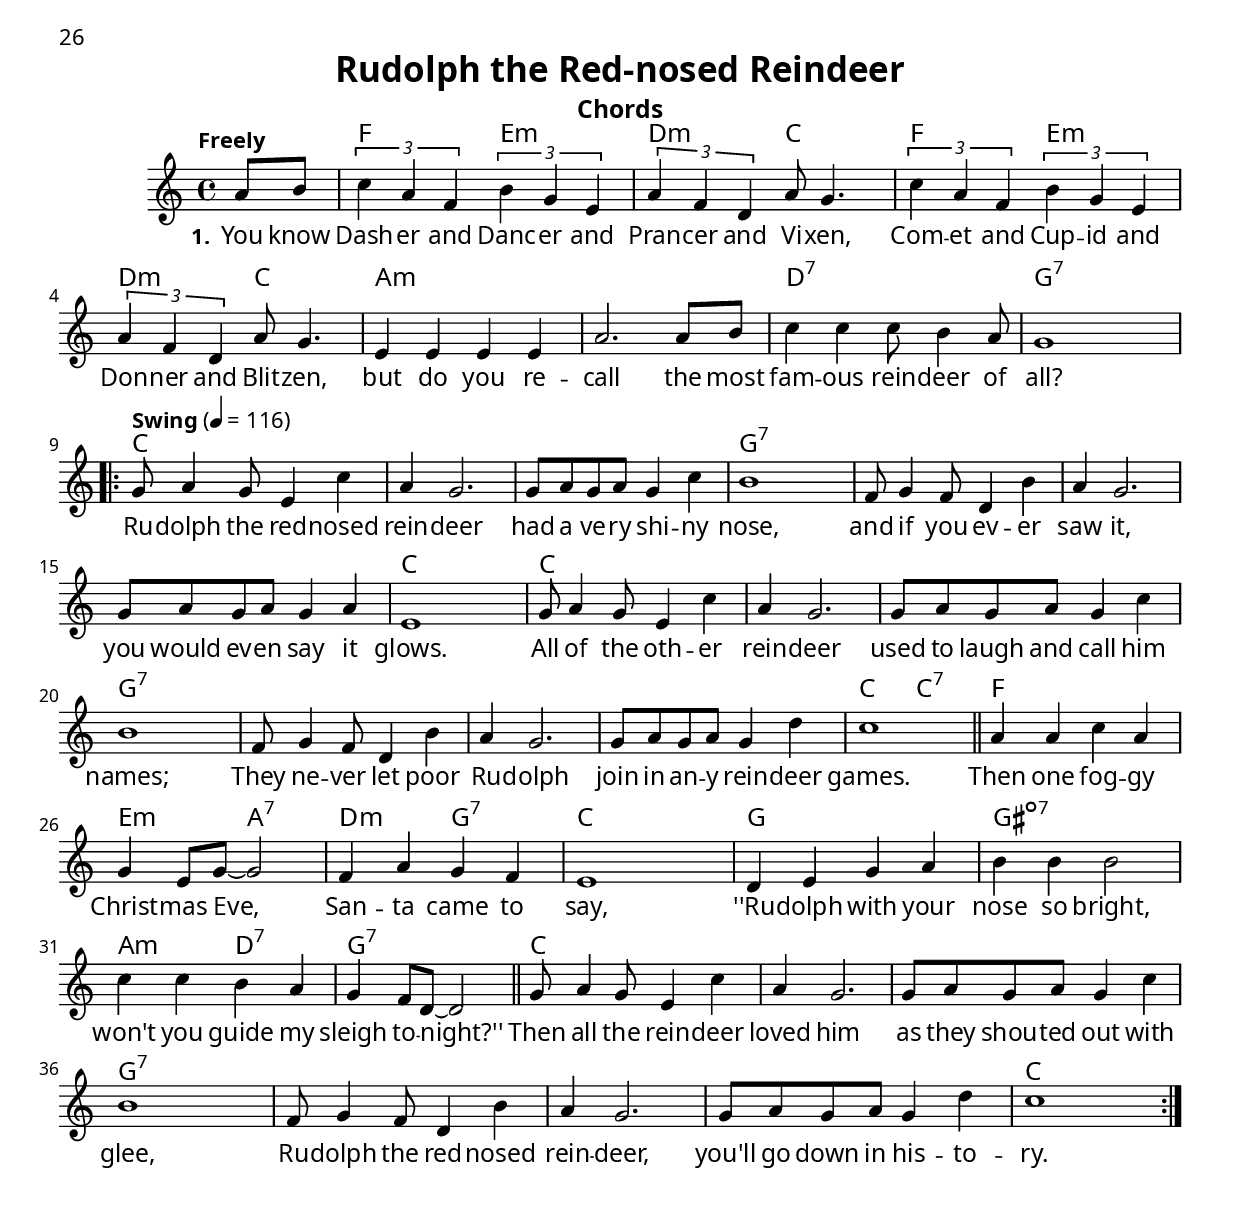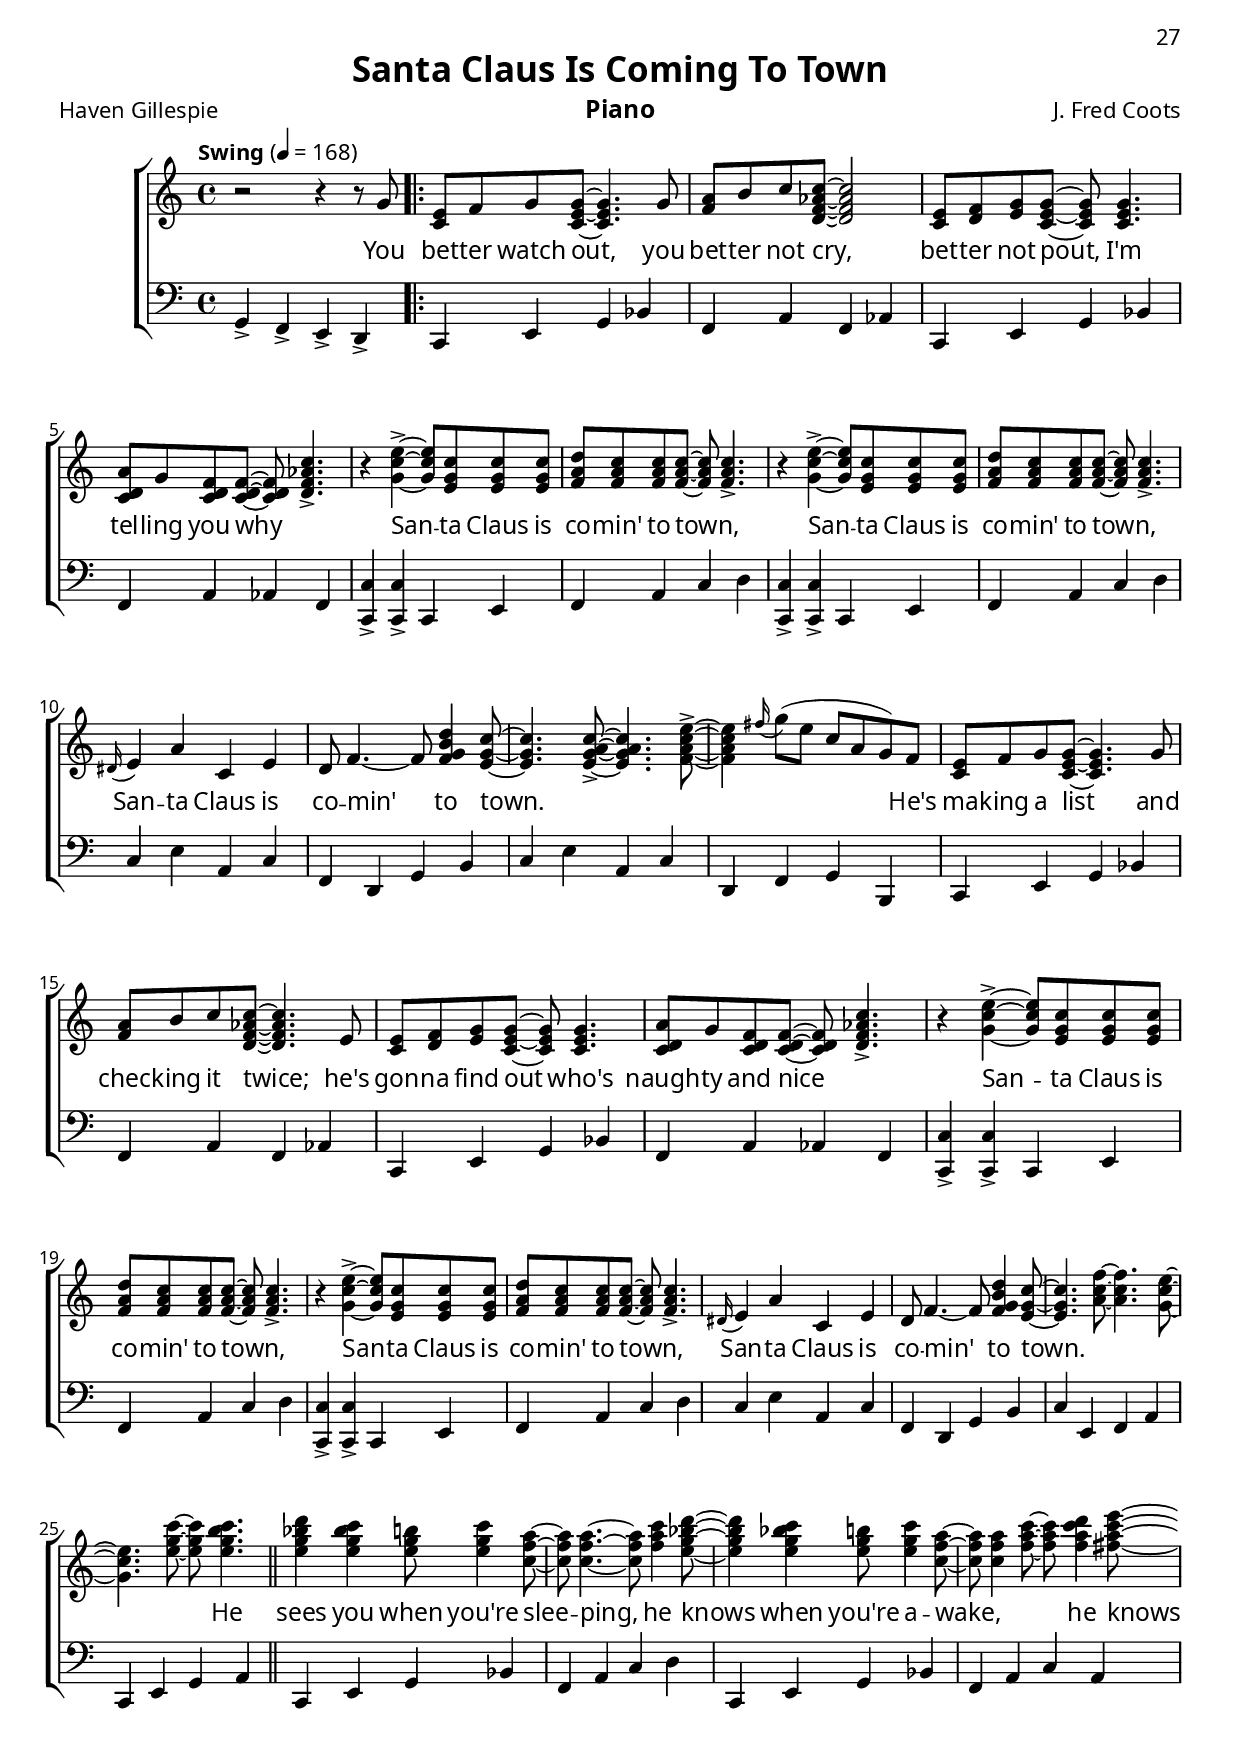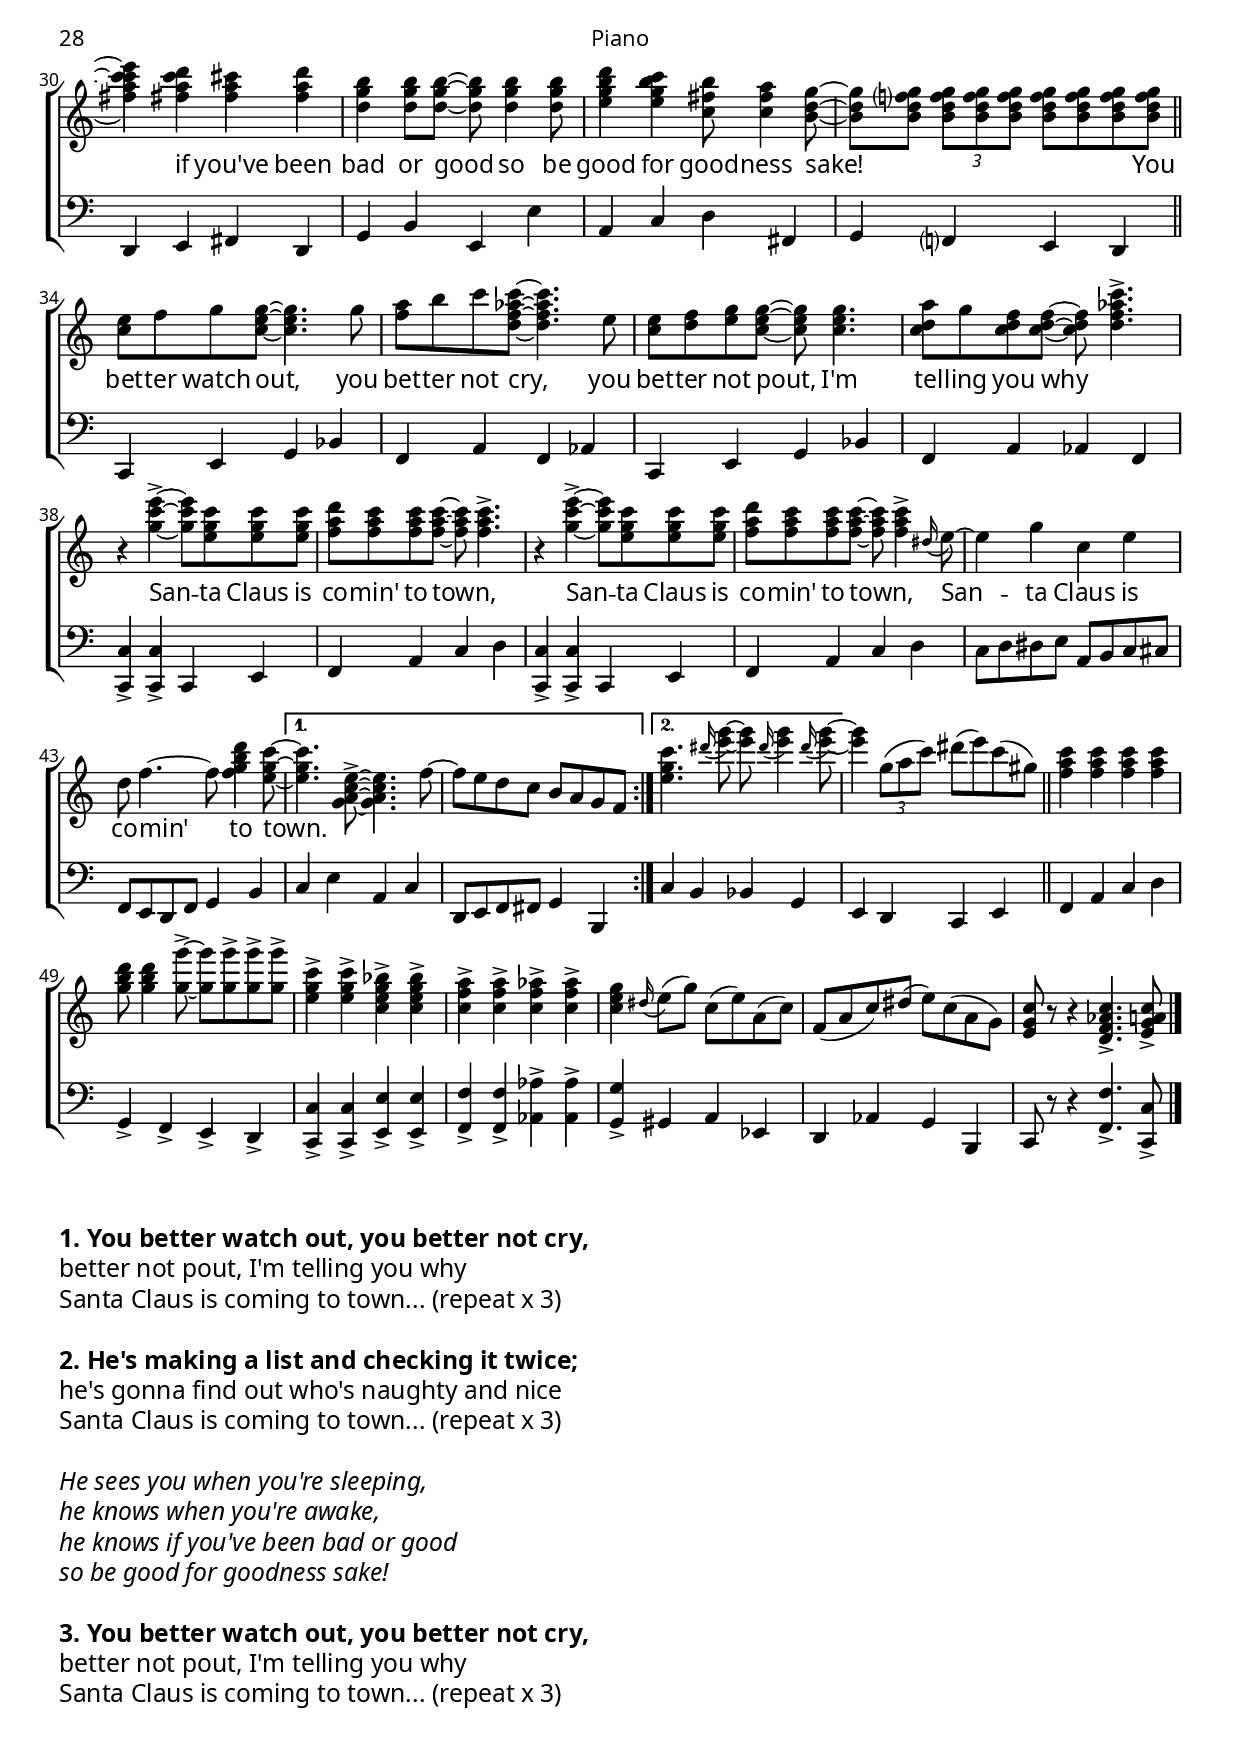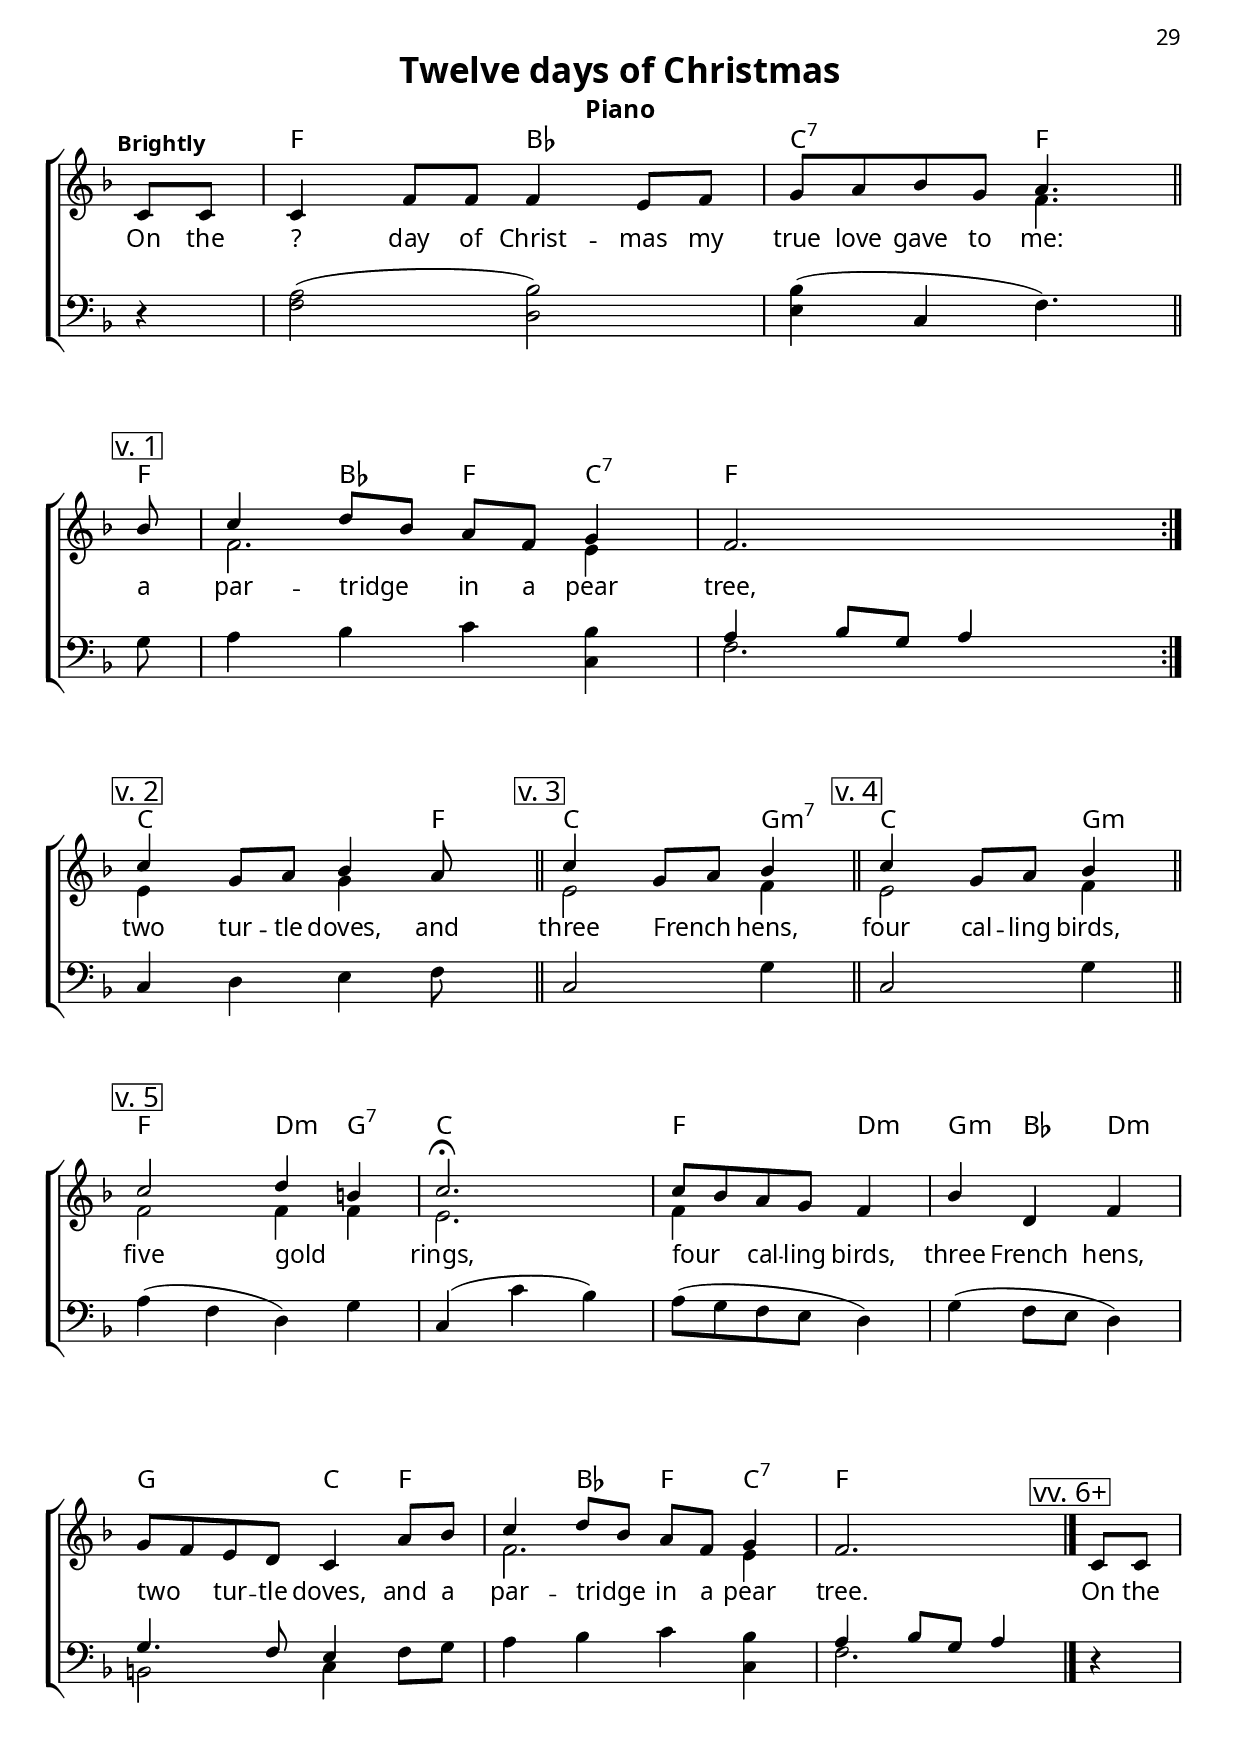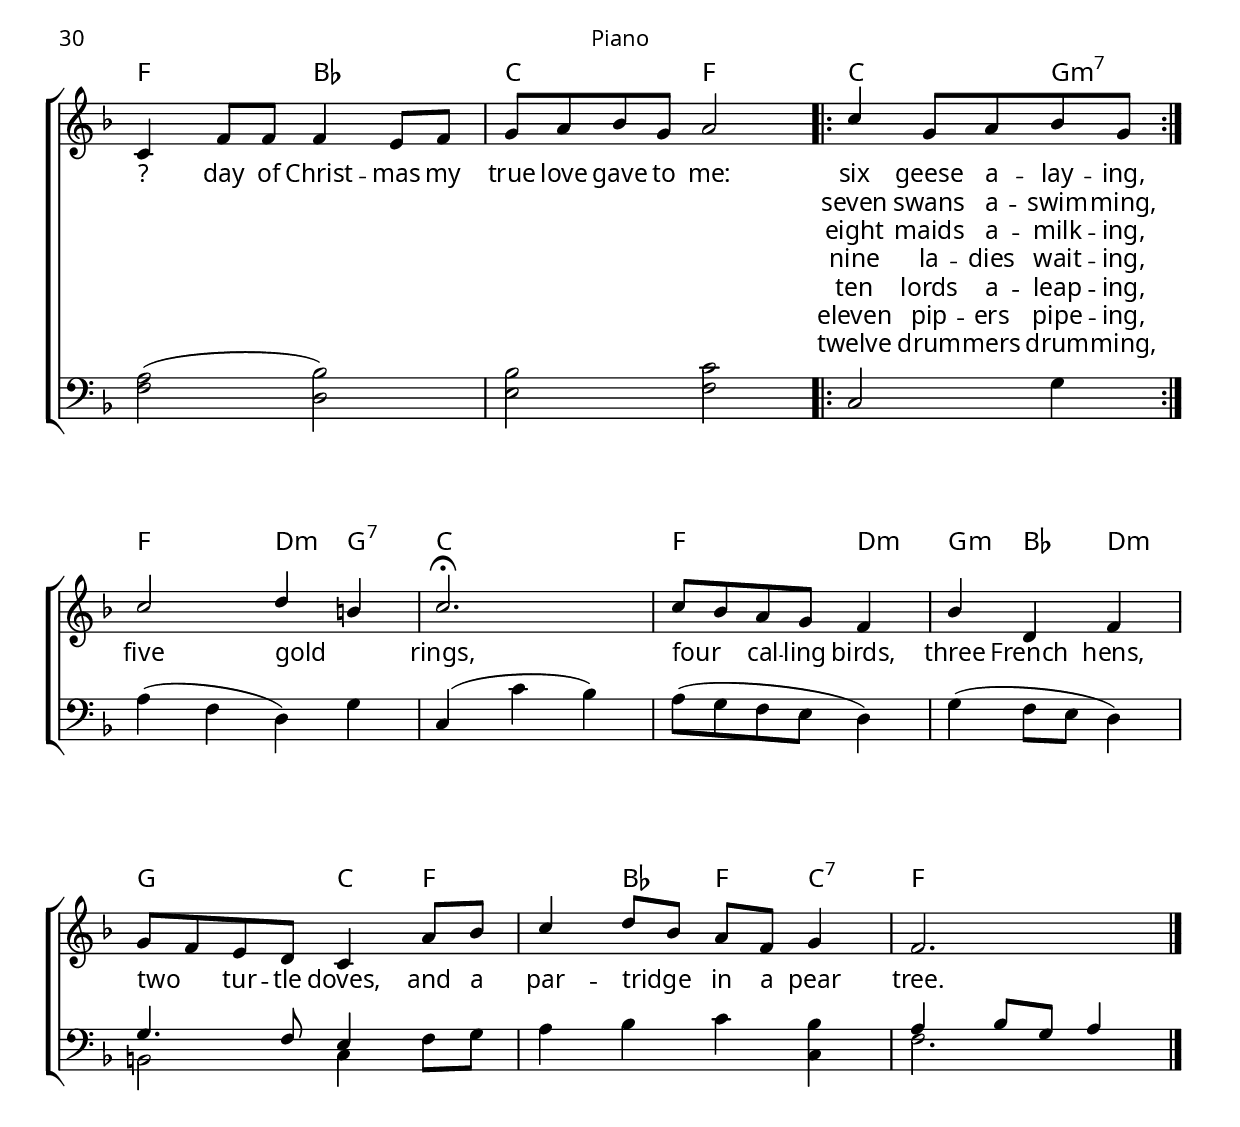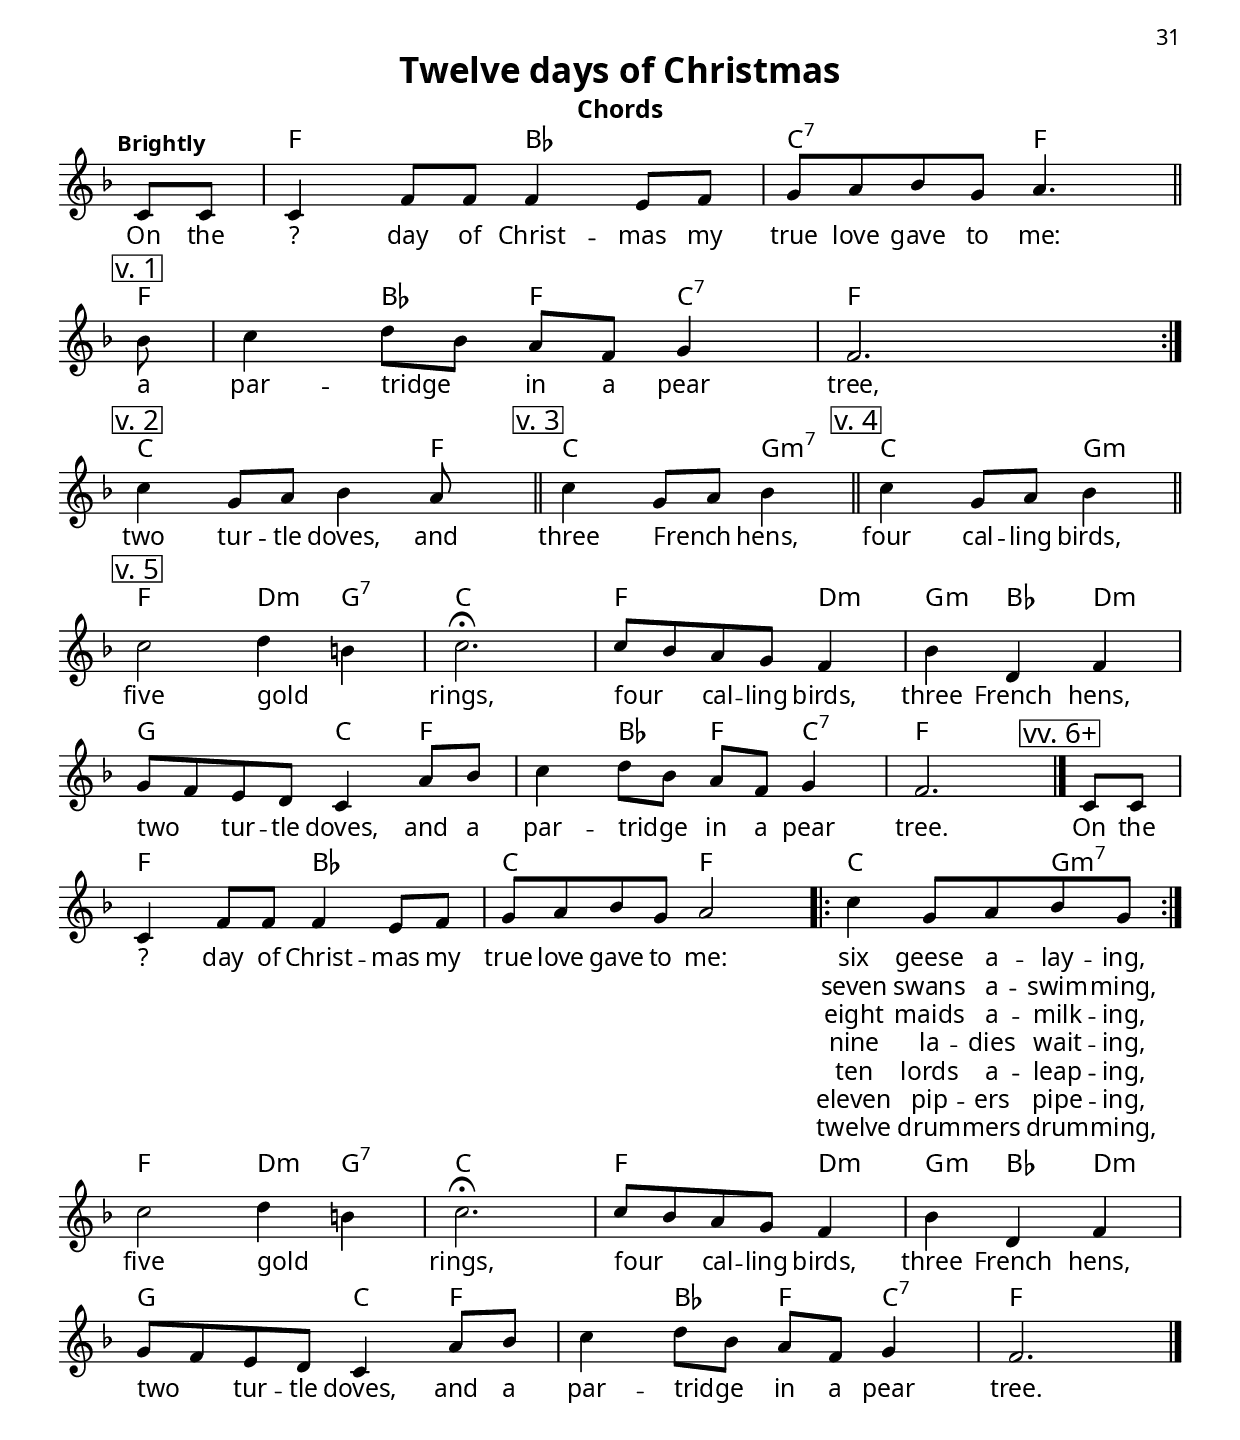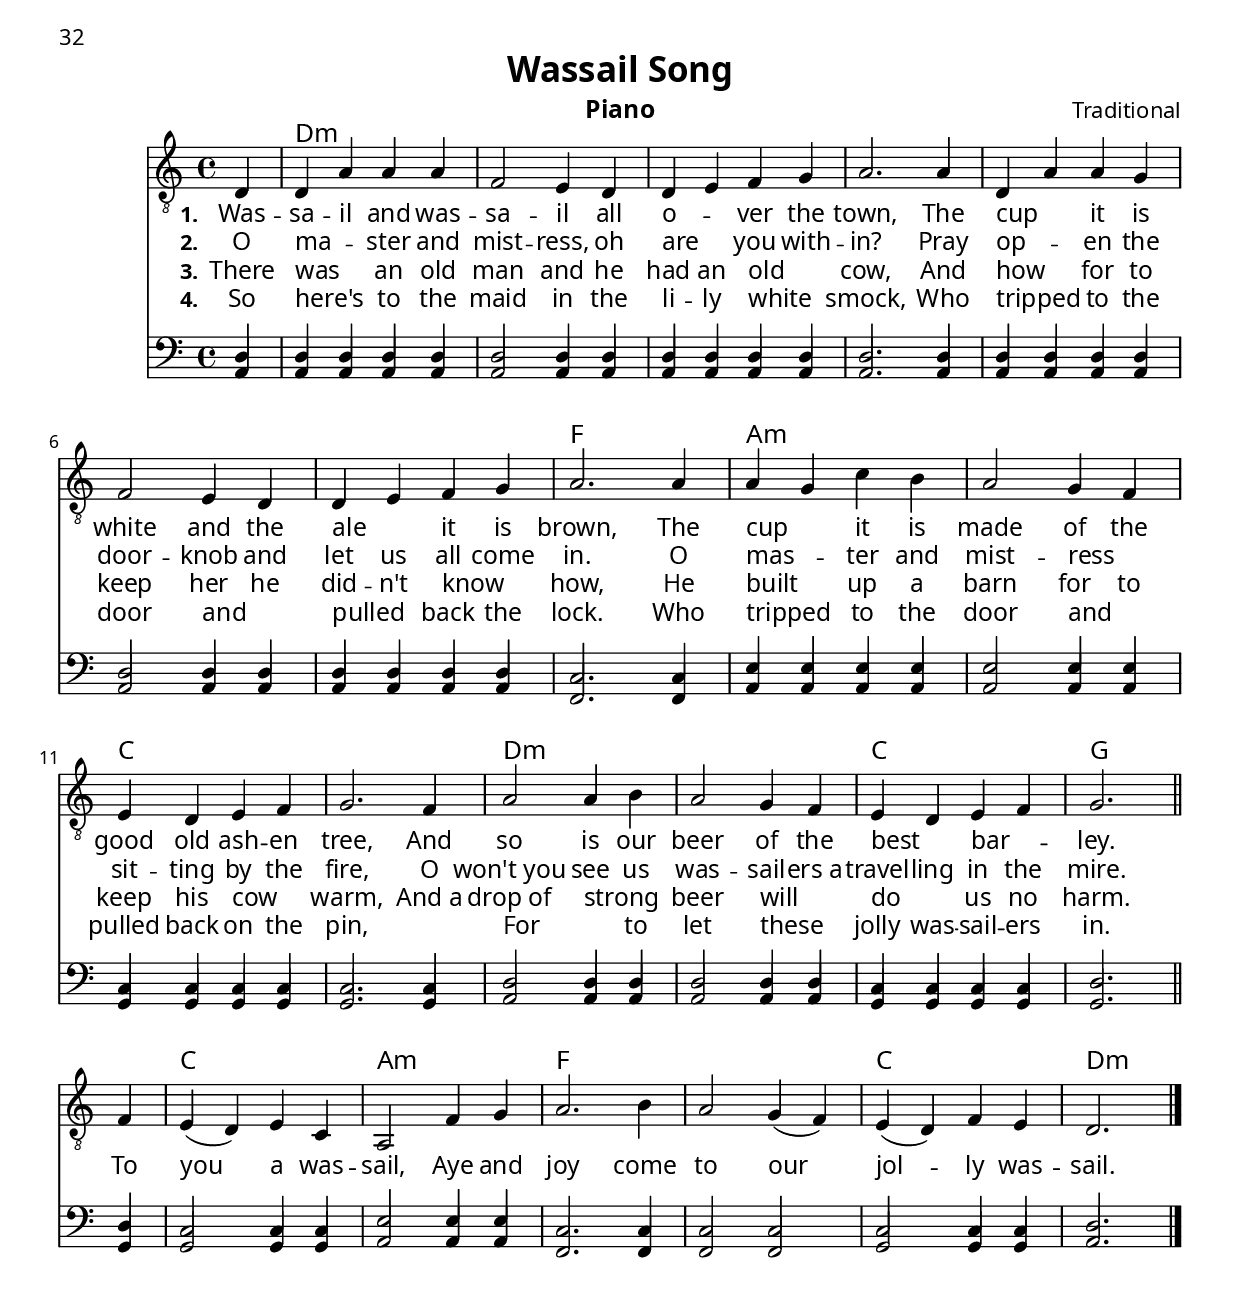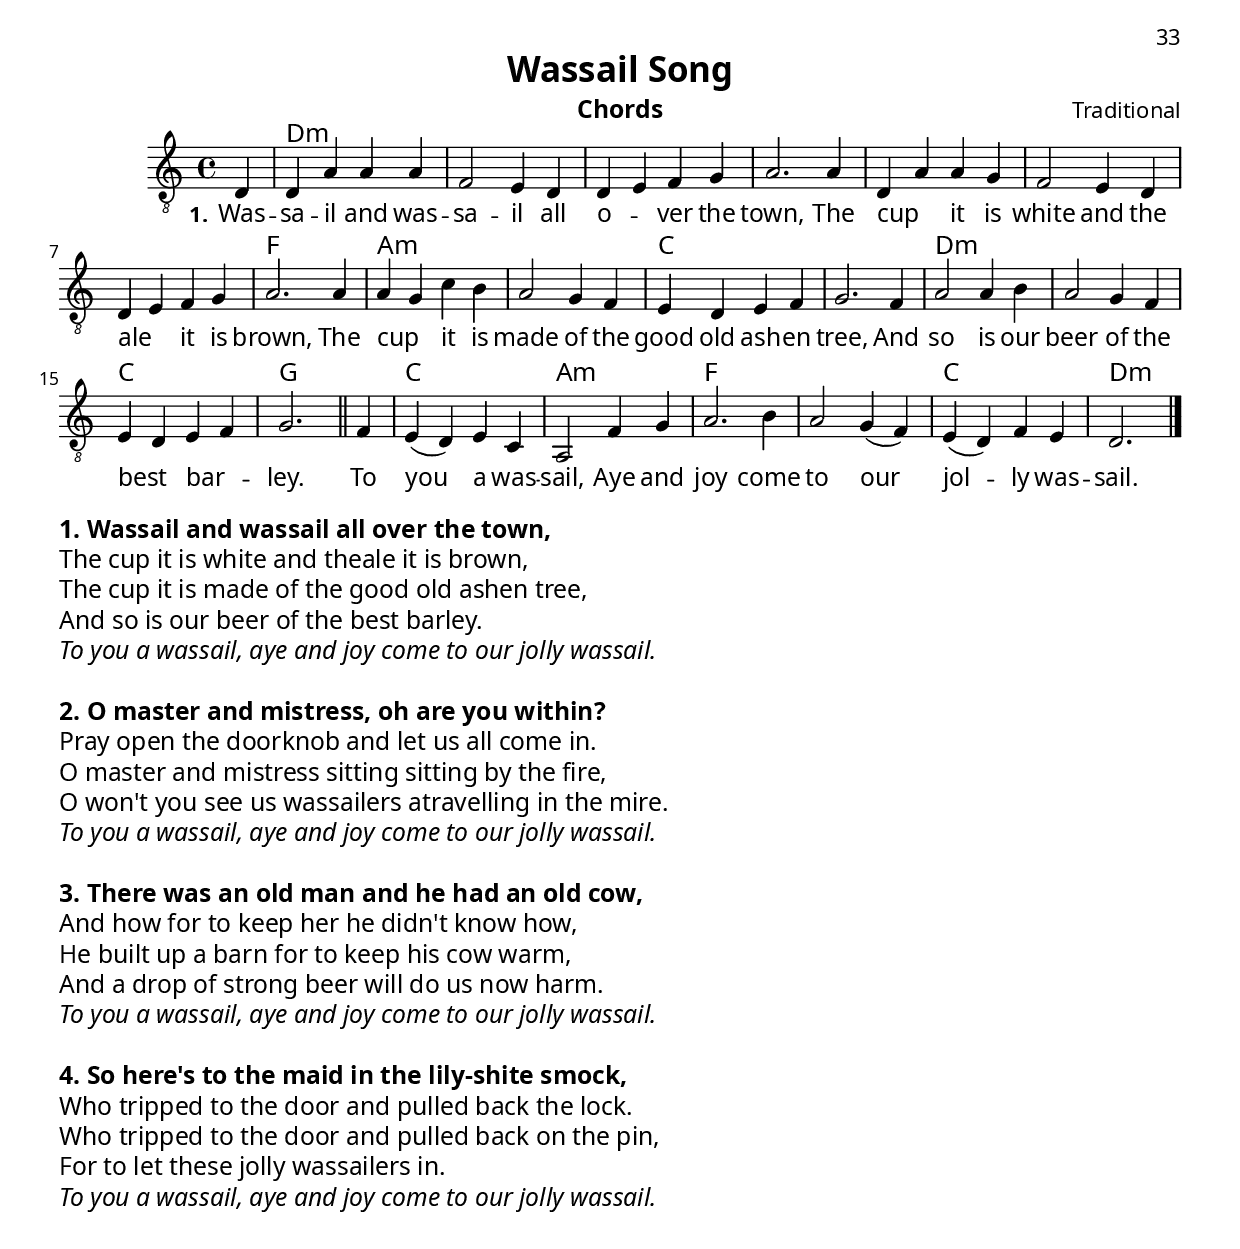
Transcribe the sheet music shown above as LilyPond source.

\version "2.22.1"
\language "english"
#(set-global-staff-size 19.5)
\paper {
    #(set-paper-size "a4")
    myStaffSize = #20
    fonts = #
    (make-pango-font-tree
    "Adobe Jenson Pro"
    "Avenir LT Std"
    "Nimbus Mono PS"
    (/ (* staff-height pt) 2.5)
    )
}

\header {
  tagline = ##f
}
 

\bookpart {
  % Title page markup
  \markup {
    \fill-line {
      % Center the title
      \column {
        \vspace #2 % Add vertical space at the top
        \bold \fontsize #5 "Keele SCR Christmas Song Book" % Main title
        \fontsize #3 "A Collection of Carols and Wassails" % Subtitle
        \vspace #1 % Add space between title and author
        \italic "Compiled by Dr Kelcey Swain, Master of the Ramble" % Compiler/author
      }
    }
  }
  % Add blank space to simulate a standalone title page
  \markup { \vspace #10 }
}

\bookpart {
  \paper {
    tocTitleMarkup = \markup \huge \column {
      \fill-line { \null "Table of Contents" \null }
      \vspace #3
    }
    tocItemMarkup = \tocItemWithDotsMarkup

  }
  \markuplist \table-of-contents
}

\version "2.22.1"
\language "english"

xmastree_global = {
  \key f \major
  \numericTimeSignature
  \time 3/4
  \partial 4
  \tempo "Moderately" 4=100
}

xmastree_chordNames = \chordmode {
  \xmastree_global
  % Chords follow here.
  s4 f2 c4 | f2. | g2:m c4:7 | s4 f s |
  f s c  | f2. | g2:m c4:7 | s4 f2 |
  f4 s s | c:7 s s s s s | f s s |
  f d:m c f d:7 s | g:m s c:7 s f
}

xmastree_melody = \relative c'' {
  \xmastree_global
  % Music follows here.
  c,4 f8. f16 f4 g | a8. a16 a4.
  a8 | g8 a bf4 e, | g f r8
  c8 f8. f16 f4 g | a8. a16 a4.
  a8 | g8 a bf4 e, | g f r8
  c'8 | c a d4. c8 c bf bf4.
  bf8 bf g c4. bf8 bf a a4 r8
  c,8  f8. f16 f4 g | a8. a16 a4.
  a8 | g8 a bf4 e, | g f \bar "|."
  
}

xmastree_accRight = \relative c' {
  \xmastree_global
  % Music follows here.
  s4 | s2 e4 |f2 r4 | d2 e4 | e4 s2 |
  s2 e4 |f2 r4 | d2 e4 | e4 s2 |
  f2. | e2. | e2. | f2 s4 |
  s2 e4 |f4 fs2 | d2 e4 | e4 s4 
}

xmastree_accLeft = \relative c' {
  \xmastree_global
  % Music follows here.
  r4 | <a f>2 <c c,>4 | <c f,>2 r4 |
  bf8\( a g4 <bf c,>4\) | << {bf( a)} \\ {f2} >> r4 |
  <a f>2 <c c,>4 | <c f,>2 r4 |
  bf8\( a g4 <bf c,>4\) | << {bf( a)} \\ {f2} >> r4 |
  << { a4( bf a) } \\ {f2.} >> |
  g4( c, g') | << {g4( a g) }\\{c,2.} >> |
  << {f4( c') } \\ {f,2} >> r4 |
  <a f>4 <a d,> <c c,> |
  <c f,> <c d,>2 | bf8\( a g4 <bf c,>\) |
  << {bf4 (a)} \\ {f2} >>
}

xmastree_verseOne = \lyricmode {
  \set stanza = "1."
  % Lyrics follow here.
  O Christ -- mas Tree, O Christ -- mas Tree,
  how love -- ly are your bran -- ches;
  O Christ -- mas Tree, O Christ -- mas Tree,
  how love -- ly are your bran -- ches.
  Not on -- ly green in sum -- mer’s heat,
  But al -- so win -- ter’s snow and sleet.
  O Christ -- mas Tree, O Christ -- mas Tree,
  how love -- ly are your bran -- ches!
}

xmastree_verseTwo = \lyricmode {
  \set stanza = "2."
  % Lyrics follow here.
  O Christ -- mas Tree, O Christ -- mas Tree,
  of all the trees most love -- ly;
  O Christ -- mas Tree, O Christ -- mas Tree,
  of all the trees most love -- ly.
  Each year you bring to us de -- light
  With bright -- ly shin -- ing Christ -- mas light!
  O Christ -- mas Tree, O Christ -- mas Tree
  Of all the trees most love -- ly.
 }

xmastree_verseThree = \lyricmode {
  \set stanza = "3."
  % Lyrics follow here.
  O Christ -- mas Tree, O Christ -- mas Tree,
  We learn from all your beau -- ty;
  O Christ -- mas Tree, O Christ -- mas Tree,
  We learn from all your beau -- ty.
  Your bright green leaves with fest -- ive cheer,
  Give hope and strength through -- out the year.
  O Christ -- mas Tree, O Christ -- mas Tree,
  We learn from all your beau -- ty.
}

xmastree_lyrics = \markup \large {
    \column {
        \line \bold { "1. O Christmas Tree, O Christmas Tree," }
        \line { "How lovely are your branches; "}
        \line { "O Christmas Tree, O Christmas Tree," }
        \line { "How lovely are your branches." }
        \line { "Not only green in summer’s heat," }
        \line { "But also winter’s snow and sleet." }
        \line { "O Christmas Tree, O Christmas Tree," }
        \line { "How lovely are your branches." }
        \line { "\n" }
        \line \bold { "2. O Christmas Tree, O Christmas Tree," }
        \line { "Of all the trees most lovely;"}
        \line { "O Christmas Tree, O Christmas Tree," }
        \line { "Of all the trees most lovely;"}
        \line { "Each year you bring to us delight," }
        \line { "With brightly shining Christmas light!" }
        \line { "O Christmas Tree, O Christmas Tree," }
        \line { "Of all the trees most lovely;"}
        \line { "\n" }
        \line \bold { "3. O Christmas Tree, O Christmas Tree," }
        \line { "We learn from all your beauty;"}
        \line { "O Christmas Tree, O Christmas Tree," }
        \line { "We learn from all your beauty;"}
        \line { "Your bright green leaves with festive cheer," }
        \line { "Give hope and strength throughout the year!" }
        \line { "O Christmas Tree, O Christmas Tree," }
        \line { "We learn from all your beauty;"}
    }
}

\bookpart {
  \header {
    title = "O Christmas Tree"
    instrument = "Piano"
  }
  \tocItem \markup "O Christmas Tree"
  \score {
    <<
      \new ChordNames \xmastree_chordNames
      \new ChoirStaff <<
        \new Staff <<
          \new Voice { \voiceOne \xmastree_melody }
          \addlyrics { \xmastree_verseOne }
          \addlyrics { \xmastree_verseTwo }
          \addlyrics { \xmastree_verseThree }
          \new Voice { \voiceTwo \xmastree_accRight }
        >>
        \new Staff { \clef bass \xmastree_accLeft }
      >>
    >>
    \layout { }
  }
}

\bookpart {
  \header {
    title = "O Christmas Tree"
    instrument = "Chords"
  }
  \score {
    <<
      \new ChordNames \xmastree_chordNames
      \new Staff  { \xmastree_melody }
      \addlyrics { \xmastree_verseOne }

    >>
  }
  \xmastree_lyrics
}

\version "2.22.1"
\language "english"

christmassong_global = {
  \key c \major
  \time 4/4
  \partial 8
}

christmassong_melody = \relative c'' {
  \christmassong_global
  % Music follows here.
  s8\p\tempo "Slowly and freely" | s1 | s1 | s1 \bar "||"
  c,4 c'4 b8 a g f | e4 e e r4 |
  e4 a g8 f e d | c4 r2. |
  c4 c  d8 d c d  | \tuplet 3/2 {e4 g a } b4. a8 |
  gs4 gs bf8 af g f | g4 r 
  g8 f e d | c4 c' b8 a g f | 
  e8 e e4 r2 | e4 a g8 f e d | c2 r2 |
  c4 c d c8 d | \tuplet 3/2 {e4 g a} b4. a8 |
  g8 e a g f4. b,8 | c2 r4 \tuplet 3/2 {c'8 b c } \bar "||"
  bf'2\mp~ bf8 a g f | g2 r8 c, b c |
  bf'8 a bf a bf a g f | g2 r8 c, b c | 
  af' bf af4~ af8 g f ef | f2 s8 ef, f ef | 
  d8 d~ \tuplet 3/2 {d8 d d} \tuplet 3/2 {d4 d d} |
  d2. s8 e'8\fermata
  c4 c' b8 a g f | e4 e  e4. e8 |
  c4 a' g8 f e d | c2. r8 b8 | c4 b8 c d4 c8 d | 
  e4 g8 a b4 c8  a | g4 c,2 d4 | c1
}

christmassong_accRight = \relative c'' {
  \christmassong_global
  % Music follows here.
  r8 r4 <gs' e>8 <a f> <e' c>4 <d b>8 <c a> |
  <a f>8 <af f> \tuplet 3/2 {<d, b> <e c> <f d>} <af f>8 <af, f> r <af' f> |
  <g e c g>4 c,, << {<f' d b af>2\fermata} \\ { r8 b,,32^\markup { \italic { ad lib. arpeggio} } d f af b[  d f a!] f'8\fermata } >>
  <a,,, g e>4 <g' e d>4 <f c>8 s <c a> s |
  <d b g>4 <d b g> <c a>4~ \tuplet 3/2 {<c a>8 <g' d b> <f c a>} |
  <c b g>4 <e b> <c a>8 s <c gs> s | 
  <g? e>4 <e'' c b>8 <c a> <d, bf af f>4~ \tuplet 3/2 {<d bf af f>8 <c af> <d bf> } |
  <b e,>8 bf a e <c' af f>8 <c af f> <af f> <c af f> |
  \tuplet 3/2 {<c a?>4 <e c> <g e c> } <a e> <g ds> |
  <ds b>4 <ds b> <ds gs>8 s <af c>  s |
  <d? bf>4 <ef g>8 <f d> <e c a> s <b f> s |
  <a g e?>4 <d e g> <c f>8 s <c a>8 s |
  <d b g>8 <d b g> <d b g>4 r8 <af c g'>4 <af c f>8 |
  <c b g>4 <d b> <c a>8 s <c gs> s | 
  <b g e>8 <c a e> <c a e> <c af e> <c af f d> d, \tuplet 3/2 {f8 af c} |
  <b e,> bf a? e <c' af f>4 <af f>8 <c af f> |
  \tuplet 3/2 { <c a?>4 <e c> <g e c> } <a e>4 <g ds> |
  <d b>8 s <ds bs> s <c a>4. <af f>8  |
  <a g e>8 g' d a d g s4 |
  <a' f d>8 bf, d f e s s s |
  e a, c a a s s s | <d f > <d f> <d f> <d f> <e g> e <e bf> <d bf> |
  e8 a, c a a s s s | <c ef> <c ef> <c ef>4~ <c ef>8 d  s  s |
  \tuplet 3/2 {d8 g, <bf d>} <bf d>8 <bf g> <bf g> s s s |
  <c, g>8 <c g>~ \tuplet 3/2 {<c g>8 <c g> <c g>} \tuplet 3/2 {<c gf>4 <c gf> <c gf>} |
  <c a f>8 f, \override Slur.direction = #UP \tuplet 3/2 {a8( c d}) \tuplet 5/4 {f16( af b d f} af8) b, |
  <a? g e>4 <d g> <c f>8 s <c af> s | <d b g>4 <d b g> c8 a f s | 
  <g e>4 <b e> <c a>8 s <c gs> s | <e, g b>4 << {e8 g af bf c b} \\ {<b, c>4 <c d f> <d f af>} >> |
  <e b'>8 a <e gs> s <f af c>4 <c' af f>8 <c af f> |
  <c a? g?>4 <a c e>8 <c e g> <e a>4 <ds g>8 s | 
  <b d?>4  <g f df> <a f d> <f af b> | 
  <b e>8 <b e> <b e>4 <b e>8 <b e> <b e>4 | <b e>8 <d g> <c g> < a d> <g a c e>2^\fermata
  
}

christmassong_accLeft = \relative c {
  \christmassong_global
  % Music follows here.
  <f' df bf gf>8 | <e c a f>1~ <e c a f>1 |
  g,,8\sustainOn g'4 g8 g,2\fermata | c,8\sustainOff g' c4 d d, | 
  e8 b' e4 f( \tuplet 3/2 {f,8) e d} |c4~ \tuplet 3/2 {c8 g' c } d4 e |
  a,,8 e' a4 bf bf,| c2 bf4 bf' | c4 e, fs f | <e e'>2 <f c'>4 bf | 
  ef,8 bf' ef4 <d d,> <df df,> | c,8 g' c4 d d, |
  e8 b' e e, f4 af4 | c,8 g' c e d4 e, |
  a,8 e' a4 bf bf, | c2 bf4 bf' | <c c,>4 e, fs f | e ef d df | c2 <c' e g a>4 <e g d'>
  g,4 <f' bf> c, <e' bf'> | f, <e' a> c, <d' a'> | 
  g, <f' bf> c, <e' bf'> | f, <e' a> c, <d' a'> |
  f, <ef' g af> bf, <d' af'> | ef, <g' bf f'> bf,, bf' |
  a, a' af, af' | g d g,2\fermata |
  c4 e f af,| g e' f af | g e d gs |
  a a, bf af' | <a? a,?>2 <bf bf,>2 | 
  <g g,>2 <fs fs,>4 <f f,>4 |
  <e e,> <ef ef,> <d d,> g, | <c' e? g b>1~ | <c e g b>2 <c, g' c e a>2\arpeggio\fermata \bar "|."
}

christmassong_verse = \lyricmode {
  % Lyrics follow here.
  Chest -- nuts roast -- ing on an op -- en fire
  Jack Frost nip -- ping at your nose
  Yule -- tide ca -- rols be -- ing sung by a choir
  and folks dressed up like Esk -- im -- os
  
  Eve -- ry -- bo -- dy knows a tur -- key and some mist -- le -- toe
  help to make the sea -- son bright
  ti -- ny tots, with their eyes all a -- glow
  will find it hard to sleep to -- night
  
  They know that San -- ta's on his way
  he's load -- ed lots of toys and goo -- dies on his sleigh
  and eve -- ry mo -- ther's child is gon -- na spy
  to see if rein -- deer rea -- lly know how to fly

  And so I'm off -- er -- ing this sim -- ple phrase
  to kids from one to nine -- ty -- two
  al -- though it's been said ma -- ny times, ma -- ny ways
  Me -- rry Christ -- mas to you.
}

christmassong_lyrics = \markup \large {
  \column {
    \line { \bold "Chestnuts roasting on an open fire"}
    \line { "Jack Frost nipping at your nose" }
    \line { "Yuletide carols being sung by a choir" }
    \line { "and folks dressed up like Eskimos" }
    \line { "\n" }
    \line { \bold "Everybody knows a turkey and some mistletoe" }
    \line { "help to make the season bright" }
    \line { "tiny tots, with their eyes all aglow" }
    \line { "will find it hard to sleep tonight" } 
    \line { "\n" }
    \line { \bold "They know that Santa's on his way" }
    \line { "he's loaded lots of toys and goodies on his sleigh" }
    \line { "and every mother's child is gonna spy" }
    \line { "to see if reindeer really know how to fly" }
    \line { "\n" }
    \line { \bold "And so I'm offering this simple phrase" }
    \line { "to kids from one to ninety-two" }
    \line { "although it's been said many times, many ways" }
    \line { "Merry Christmas to you." } 
  }
}

\bookpart {
  \tocItem \markup "The Christmas Song (Merry Christmas To You)"
  \header {
    title = "The Christmas Song"
    subtitle = "(Merry Christmas To You)"
    instrument = "Piano"
    composer = "Mel Tormé and Robert Wells"
  }
  \score {
    \new ChoirStaff <<
      \new Staff <<
        \new Voice { \voiceOne \christmassong_melody }
        \addlyrics { \christmassong_verse }
        \new Voice { \voiceTwo \christmassong_accRight }
      >>
      \new Staff { \clef bass \christmassong_accLeft }
    >>
    \layout { }
  }
}

\bookpart {
  \header {
    title = "The Christmas Song"
    subtitle = "(Merry Christmas To You)"
    instrument = "Lyrics"
    composer = "Mel Tormé and Robert Wells"
  }
  \christmassong_lyrics
}

\version "2.22.1"
\language "english"

fairytale_global = {
  \key c \major
  \time 4/4
  \partial 8
  \tempo "Medium Slow"
}

fairytale_chordNames = \chordmode {
  \fairytale_global
  % Chords follow here.
  
}

fairytale_melody = \relative c'' {
  \fairytale_global
  % Music follows here.
  \skip 8 |
  \skip 1 | \skip 2 r8 g,16 g c8. b16 
  \repeat volta 2 {
    d8. c16 c4 r4 c'8. b16 |
    b8 a4. r8 a16 a b c8. |
    g16 e e8~ e4 r8 c8 f8. e16 |
    e16 e8 d16~ d4 r8 g,8 c8. b16 |
    d8. c16 c4 r8.  c'16 c8 b |
    b16 a8. a4 r8 a b c |
    g16 e e8~ e4 r8 c f8. e16 
  }
  \alternative {
    {d4 c r8  g8 c8. b16 }
    {d8. c16 c4 \skip 2}
  }
  s1 \time 6/8
  \skip 2. \skip 2. \skip 2. \skip 4. r8 
  c8 c \bar "||" 
  c8. d16 e8 d c d | e8. d16 c8  a4 c16 c |
  c8 d e g e16 e e8 | g e c16 d~ d8 r8 g16 g |
  g8 e c d c d16 e~ | e8 d c a4 c8 |
  c16 d8. e8 g e c | d e d16 c~ c8 r8 g'16 g |
  \repeat volta 2 {
    g8 a g e16 c8. g'8 
    g8 e c d16 c8. c16 d | 
    e8 e16 c8. a16 f8. a8 |
    g8 a b16 c~ c8 r e |
    g8. a16 g8 e16 c8. g'16 g |
    g8 e c d16 c8. d8 |
    e8 d c16 a~ a8 f a |
    g a b16 c~ c8 r g' \bar "||"
    <a f>4 <a f>16 <a f> <a f>8 <b g>4 | 
    <c a>8 <c a>8. <b g>16~ <b g>4 <a f>8 |
    <g e>16 <e c>~ <e c>4 <c e c'> <d b b'>8 |
    <e a,>4. r8 c8 d16 e~ | e4 c8 f16 e8. d8~ |
    d4 c8 e d c~
  }
  \alternative {
    {
      c4. \skip 4. | \skip 2. | \skip 2. | 
      \skip 2. | \skip 2. | \skip 2. | \skip 2. |
      \skip 4. r8 g'16 g8.      
    }
    {c,2.\repeatTie~ c4 }
  }
   \skip 8 \skip 4. | 
    \skip 2. \skip 2. \skip 2. \skip 2. \skip 2.
    \override Tie.direction = #DOWN
    \override Slur.direction = #DOWN
    r4 g8~ g c8 b | 
    d8 c c~ c4. |
    r4 g'8 g4 a8 | g f f~ f4. |
    r8 f4 g8 a8. g16~ | g4 c,8 c4. |
    r4 c8 d c4 | c8( b) b~ b4. |
    r4 g8 d' b4 | d8 c c~ c4. |
    r4 g'8 c b4 | b8 a a~ a4. |
    r4 a8~ a8 b c | 
    g e e~ e4 e8 | f16( e8.) c8 f4 e8 | \time 3/8
    d4. \time 6/8 c4. \skip 4. | \skip 4.
    r4 g'8 \bar "||"
    <a f>4 <a f>16 <a f> <a f>8 <b g>4 | 
    <c a>8 <c a>8. <b g>16~ <b g>4 <a f>8 |
    <g e>16 <e c>~ <e c>4 <c e c'> <d b b'>8 |
    <e a,>4. r8 c8 d16 e~ | e4 c8 f16 e8. d8~ |
    d4 c8 e d c~ | c2.\fermata \bar "|."
}

fairytale_accRight = \relative c'' {
  \fairytale_global
  % Music follows here.
  g8 | <<{a4 b8 c g4 f8 e} \\ {f8 c g'4 e8 c <c a>4}>> |
  <<{<d c>8. c16 c4} \\ {g4 <b g>} >>  a2 |
  \repeat volta 2 {
    <g e>4 <g e>~ <g e>8 <g' e d>8 <g e c>4 |
    <f c>4 <a f c>4~ <a f c>8 <a f c>8 <g c,> <a c,> |
    <e c>4 <c g>4~ <c g>8 c8 c8 c8 |
    <a f>4 <a f> <b g>8 g g g |
    <g e>4 <g e>~ <g e>8 <g' e d>8 <g e c>4 |
    <f c>4 <f c>~<f c>8 <f c> c4 |
    <e c>4 <c g>~ <c g>8 c c c | 
  }
  \alternative {
    {g4 <g e>4 a2 }
    { <<{ g4 c4~ c8 g' <a c,>4 } \\ {s4 <g, e>2 g'8 f} >> } |
  }
  << { b8 d <g, e>4} \\ {<g f>4  d8 <c a>} >> <f c a>8 <e c a> <d c g>4 \time 6/8
  << {g8. a16 g8 e4 c8 } \\ {<e c>4. g,} >> |
  << {g'8. a16 g8 d e d} \\ {<e c>4. b} >> |
  << {e8. d16 c8 a f a} \\ {g4. s4.} >> |
  g8. a16 b8 <c g e>4. |
  e,4. <b' g>4. | <c a> f, |
  <e g>8. a16 g8 g4. |
  <e' c>8. <f d>16 <g e>8 <d b>4. |
  <e c>4. <c a>4. |
  g4. <a f>8 f a |
  e4 c'8 e4 g,8 |
  <b g>4. <g e>
  \repeat volta 2{
  <e' c>4. g, |
  c b | g f | 
  s <g e>8 d' e |
  <e c>4. g, c b |
  g f | s <g e> |
  \skip 2. \skip 2. \skip 2.
  <c a'>4. s8 a' a |
  <c, g>4. <c a> |
  <b g> <b g> | }
  \alternative {
     {
      c'8. d16 e8 << {d8 c d} \\ {g,4.} >>
      << {e'8. d16 c8} \\ {c4 a8} >> <a f>4. |
      << {g'8. a16 g8 e8 c c16 d} \\ {e4. g,4.} >> |
      << {e'8. f16 g8 d4 d8} \\ {c4 e8 b4.} >> |
      << {g'8. a16 g8 e8 c c16 d} \\ {e4. c8 a4} >> |
      << {e'8. d16 c8 } \\ {g4.} >> <a f>4. |
      << {g8 c d \appoggiatura{fs16} g8. e16 c8 } \\ {g2.} >> |
      << {d'8. e16 d8} \\ {<b g>4.} >> <c g e>8 s4
     }
     {
      <g, e>2.~ | 
     }
  }
  <g e>4  <c' g e c>8 <c g e c>4 <b g e c>8 | 
  << {b4 a8 a4.~ a4. a8 b c} \\ {<f, c>2. | <f c>4. c4. } >>
  <g' e c>4. <e c g>4.~ <e c g>4 c8 <f c a>4 e8 |
  <d b g>4. <c g e> |
  <b g d>2. \bar "||"
  <g' e>2. <g e c>4. <e c g>4.|
  <c a>2.~ <c a> |
  \override Tie.direction = #UP
  \override Slur.direction = #UP
  <e c>4 <g e>8 <g e>4. \skip 2.|
  <g c>2.~ <g d>2. |
  <g e g,>4.   <g e g,> |
  s <g e c>4.~ <g e c> 
  \override Tie.direction = #DOWN
  \override Slur.direction = #DOWN
  <f c a>~ <f c a>~ <f c a>8 a, c |
  <g' e c>2. | s4. <c, a> |
  <b g>4. | <g e>2.~ <g e>
  \skip 2. \skip 2. \skip 2.
  <c a'>4. s8 a' a |
  <c, g>4. <c a> |
  <b g> <b g> | 
  <g e>2.\fermata
}

fairytale_accLeft = \relative c {
  \fairytale_global
  % Music follows here.
  r8 | c2 c, | g'4 c g a8 b |
  \repeat volta 2 {
    c1 | f,1 | c'4 c2. |
    f,2 g4 <a a,>8 <b b,>8 |
    <c c,>1 | f,4 f2. | c'1
  }
  \alternative {
    {g4 <c c,> <g g,> <a a,>8 <b b,>}
    {g4 <c c,>2 c4~}
  }
  c4 c2~ c8 g8 \time 6/8
  c4. g | c g | c f, | g c8 g a \bar "||"
  c4. g | a f |
  c' g | c g | c a | c f, |
  c c g' c8 g a |
  c4. g | c g | c f, |
  g c8 g a | c4. g |
  c g | c f, | g c |
  f, f4 g8 | a4. g4 f8
  e4. c'4 b8 | a4.~ a8 a a |
  c4. f, | g g8 a b | c4. g |
  a f c' g | c g |
  c a | c f, | c'~ c4 e,8 | g4. c8 g a |
  c2.~ | c4.~ c4 e,8 |
  f2.~ | f4. f4 g8 | 
  c2.~ | c4. f, | g c | 
  g~ g8 a b | c2.~ | c4.~ c4 e,8 |
  f2.~ | f4.~ f4 g8 |
  c2.~ | c4.~ c4 c8 | 
  g2.~ | g4.~ g8 a b |
  c2.~ | c4.~ c4 e,8 |
  f2.~ | f4.~ f4 g8 | 
  c2.~ | c4. f,4. |
  g4. | c2. | c8 c c c c c |
  f,4. f4 g8 | a4. g4 f8
  e4. c'4 b8 | a4.~ a8 a a |
  c4. f, | g g | c2.\fermata 
}

fairytale_verseOne = \lyricmode {
  \set stanza = "1."
  % Lyrics follow here.
  It was Christ -- mas Eve, _ babe, in the drunk tank,
  when an old man said to me “Won't see a -- noth -- er one”.
  And then he sang a song, “The rare old moun -- tain  dew”.
  I turned my face a -- way, and dreamed a -- bout you.
  \set stanza = "2."
  Got on a 
  dreams come true,
  
  \set stanza = "3."
  They got cars big as bars, they got ri -- vers of gold;
  but the wind goes right through you, it's no place for the old.
  When you first took my hand on a cold Christ -- mas Eve,
  you pro -- mised me Broad -- way was wait -- ing for me.
  
  \set stanza = "4."
  You were hand -- some. You_were pret -- ty, Queen of New York Ci -- ty.
  When the band fin -- ished play -- ing, they howled out for more.
  Sin -- at -- ra was swing -- ing; all the drunks, they were sing -- ing.
  We kissed on the cor -- ner, then danced through the night.
  
  The boys of the N Y P D choir were sing -- ing “Gal -- way Bay”.
  And the bells were ring -- ing out for Christ -- mas Day.
  
  \set stanza = "5."
  You're a 
  
  \skip 1 
  \set stanza = "6."
  I could have been some -- one
  Well, so could a -- ny -- one.
  You took my dreams from me when I first found you.
  I kept them with me babe; 
  I put them with my own. Can't make it all a -- lone;
  I've built my dreams a -- round you.
  
  The boys of the N Y P D choir were sing -- ing “Gal -- way Bay”.
  And the bells were ring -- ing out for Christ -- mas Day.
}

fairytale_verseTwo = \lyricmode {
  \skip 1 \skip 1 \skip 1 \skip 1  
  luck -- y one, came_in eigh -- teen_to one \skip 1 
  I've got a feel -- ing \skip 1  this year's for me and you. 
  So hap -- py Christ -- _ mas; I love you, ba -- _ by.
  I_can see a bet -- ter time, when all our
  \skip 1 \skip 1 \skip 1 \skip 1 
  \skip 1 \skip 1 \skip 1 \skip 1 
  \skip 1 \skip 1 \skip 1 \skip 1 
  \skip 1 \skip 1 \skip 1 \skip 1 
  \skip 1 \skip 1 \skip 1 \skip 1 
  \skip 1 \skip 1 \skip 1 \skip 1 
  \skip 1 \skip 1 \skip 1 \skip 1 
  \skip 1 \skip 1 \skip 1 \skip 1 
  \skip 1 \skip 1 \skip 1 \skip 1 
  \skip 1 \skip 1 \skip 1 \skip 1 
  \skip 1 \skip 1 \skip 1 \skip 1 
  \skip 1 \skip 1 \skip 1 \skip 1 
  \skip 1 \skip 1 \skip 1 \skip 1 
  \skip 1 \skip 1 \skip 1 \skip 1 
  \skip 1 \skip 1 
  bum, you're a punk! \skip 1 You old slut on junk \skip 1 
  Ly -- ing there al -- most dead on a drip in that bed!
  You scum -- bag! You mag -- got!
  \skip 1 You taped ov -- er Tag -- gart!
  Happy Christ -- mas you arse! I pray God it's our last
}

fairytale_lyrics = \markup \large {
  \column {
    \line { "\n" }
    \line { \bold "1. It was Christmas Eve, babe in the drunk tank" }
    \line { "An old man said to me \"Won't see another one\"" }
    \line { "And then he sang a song " \italic "The Rare Old Mountain Dew" } 
    \line { "I turned my face away and dreamed about you." }
    \line { "\n" }

    \line { \bold "2. Got on a lucky one came in eighteen to one" }
    \line { "I've got a feeling this year's for me and you" }
    \line { "So, Happy Christmas, I love you, baby" }
    \line { "I can see a better time when all our dreams come true."}
    \line { "\n" }

    \line { \bold "3. They've got cars big as bars, they've got rivers of gold" }
    \line { "But the wind goes right through you, it's no place for the old" }
    \line { "When you first took my hand on a cold Christmas Eve" }
    \line { "You promised me Broadway was waiting for me" }
    \line { "\n" }

    \line { \bold "4. You were handsome, you were pretty, Queen of New York City" }
    \line { "When the band finished playing they howled out for more" }
    \line { "Sinatra was swinging all the drunks, they were singing" }
    \line { "We kissed on a corner then danced through the night." }
    \line { "\n" }

    \line { \italic "The boys of the NYPD choir were singing \"Galway Bay\"" }
    \line { \italic "And the bells were ringing out for Christmas day." }
    \line { "\n" }

    \line { \bold "5. You're a bum, you're a punk, you're an old slut on junk" }
    \line { "Lying there almost dead on a drip in that bed" }
    \line { "You scumbag, you maggot, you taped over Taggart!" }
    \line { "Happy Christmas, your arse, I pray God it's our last." } 
    \line { "\n" }

    \line { \italic "The boys of the NYPD choir were singing \"Galway Bay\"" }
    \line { \italic "And the bells were ringing out for Christmas day." }
    \line { "\n" }

    \line { \bold "6. \"I could have been someone\", well, so could anyone," }
    \line { "You took my dreams from me when I first found you." }
    \line { "I kept them with me, babe, I put them with my own" }
    \line { "Can't make it all alone, I've built my dreams around you." }
    \line { "\n" }

    \line { \italic "The boys of the NYPD choir were singing \"Galway Bay\"" }
    \line { \italic "And the bells were ringing out for Christmas day." }

  }
}

\bookpart {
  \header {
    title = "Fairytale of New York"
    composer = "Shane MacGowan & Jem Finer"
    instrument = "Piano"
  }
  \tocItem \markup "Fairytale of New York"
  \score {
    <<
      \new ChordNames \fairytale_chordNames
      \new ChoirStaff <<
        \new Staff <<
          \new Voice { \voiceOne \fairytale_melody }
          \addlyrics { \fairytale_verseOne }
          \addlyrics { \fairytale_verseTwo }
          \new Voice { \voiceTwo \fairytale_accRight }
        >>
        \new Staff { \clef bass \fairytale_accLeft }
      >>
    >>
    \layout { }
  }

}

\bookpart {
  \header {
    title = "Fairytale of New York"
    composer = "Shane MacGowan & Jem Finer"
    instrument = "Lyrics"
  }

  \fairytale_lyrics
}

\version "2.22.1"
\language "english"

gaudete_global = {
  \key f\major
  \time 4/4
  \partial 4
  \autoBeamOff
}

gaudete_melody = \relative c'' {
  \gaudete_global
  g4 | g f g8 a  bf4 | bf8 a4 g8 f4 f | f g a4. g8 | f4 g8 a4 g8 f4 | g2. \bar "||"
  g8 d' | d c bf a g4  a8 bf | a g f4 d  g8 bf | a bf c a f4 bf8 g | f a g4 g \bar "|."
}

gaudete_verseOne = \lyricmode {
  Gau -- de -- te, gau -- de -- te, Christ -- us est na -- tus ex Ma -- ri -- a Vir -- gin -- e, Gau -- de -- te!
  Tem -- pus ad -- est gra -- ti -- æ hoc quod op -- ta -- ba -- mus, 
  Car -- mi -- na læ -- ti -- ti -- æ de -- vo -- te red -- da -- mus.
}

gaudete_verseTwo = \lyricmode { 
  \skip 1 \skip 1 \skip 1 \skip 1 \skip 1 \skip 1 
  \skip 1 \skip 1 \skip 1 \skip 1 \skip 1 \skip 1 
  \skip 1 \skip 1 \skip 1 \skip 1 \skip 1 \skip 1 
  \skip 1 \skip 1 \skip 1
  De -- us ho -- mo fact -- us est na -- tu -- ra mi -- ran -- te,
  Mun -- dus re -- no -- va -- tus est a Chris -- to reg -- nan -- te.
}

gaudete_verseThree = \lyricmode { 
  \skip 1 \skip 1 \skip 1 \skip 1 \skip 1 \skip 1 
  \skip 1 \skip 1 \skip 1 \skip 1 \skip 1 \skip 1 
  \skip 1 \skip 1 \skip 1 \skip 1 \skip 1 \skip 1 
  \skip 1 \skip 1 \skip 1
  E -- ze -- chie -- lis por -- _ ta clau -- sa per tran -- si -- tur,
  Un -- de lux est or -- _ ta, sa -- lus in -- ve -- ni -- tur.
}

gaudete_verseFour = \lyricmode { 
  \skip 1 \skip 1 \skip 1 \skip 1 \skip 1 \skip 1 
  \skip 1 \skip 1 \skip 1 \skip 1 \skip 1 \skip 1 
  \skip 1 \skip 1 \skip 1 \skip 1 \skip 1 \skip 1 
  \skip 1 \skip 1 \skip 1
  Er -- go nos -- tra con -- ti -- o psal -- lat iam in lus -- stro,
  Be -- ne -- di -- cat Dom -- in -- o, sal -- us Re -- gi nos -- tro.
}

gaudete_lyrics = \markup \large {
  \vspace #4
    \column {
      \line { \bold "1. Gaudete, gaudete, Christus est natus ex Maria Virgine, Gaudete!" }
      \line { "Tempus adest gratiæ hoc quod optabamus, Carmina lætitiæ devote reddamus" }

      \line { "\n" }
      \line { \bold "2. Gaudete, gaudete, Christus est natus ex Maria Virgine, Gaudete!" }
      \line { "Deus homo factus est natura mirante, Mundus renovatus est a Christo regnante." }
      \line { "\n" }
      \line { \bold "3. Gaudete, gaudete, Christus est natus ex Maria Virgine, Gaudete!" }
      \line { "Ezechielis porta clausa pertransitur, Unde lus ext orta, salus invenitur." }
      \line { "\n" }
      \line { \bold "4. Gaudete, gaudete, Christus est natus ex Maria Virgine, Gaudete!" }
      \line { "Ergo nostra contio psallat iam lustro, Denedicat Domino, salus Regi nostro." }
    }
}

\bookpart {
  \header {
    title = "Gaudete"
    composer = "Piæ Cantiones"
  }
  \tocItem \markup "Gaudete"
  \score {
    <<
     \new ChoirStaff <<
        \new Staff <<
          \new Voice = "sopranos" { \voiceOne << \gaudete_global \gaudete_melody >> }
          \addlyrics { \gaudete_verseOne }
          \addlyrics { \gaudete_verseTwo }
          \addlyrics { \gaudete_verseThree }
          \addlyrics { \gaudete_verseFour }
       >>
     >>
    >>
  }
  \gaudete_lyrics
}

\version "2.22.1"
\language "english"

grymg_global = {
    \key e \minor
    \time 4/4
    \partial 4
    \tempo "With lively motion"
  }
  
grymg_chordNames = \chordmode {
  \grymg_global
  % Chords follow here.
  s4 | e2:m b2 | e4:m b:m c g | c b e:m a:m | b2.
  e4:m s2 b | e4:m b:m c g | c b e:m a:m | b2.
  s4 | a:m d g c | g:7 c g b:7 | e:m a:7 d g | d2
  e4:m d | g2 c4 g | s a:m6 e:m b | e2.:m a4 |
  d2 e4:m a:m6 | g c g c | g a:m6 e:m b:7 | e2.:m
}
  
grymg_melody = \relative c' {
  \grymg_global
  % Music follows here.
  e4 | e b' b a | g fs e d | e fs g a | b2.
  e,4 | e b' b a | g fs e d | e fs g a | b2.
  b4 c a b c | d e b a | g e fs g | a2
  g4 a | b2 c4 b | b a g fs | e2 g8 fs  e4 |
  a2 g4 a | b c d e | b a g fs | e2. \bar "."
}
  
grymg_accRight = \relative c' {
  \grymg_global
  % Music follows here.
  s4 | s1 | e4 d? c b | s ds e2 | ds2. 
  s4 | s1 | e4 d? c b | s ds e2 | ds2.
  s4 | e4 s g2 | f4 e g fs | e s d2 | fs2
  s4 d4 | d2 e4 d | g fs e ds | s1 |
  d2 s | g g | g4 fs e ds |
}
  
grymg_accLeft = \relative c {
  \grymg_global
  % Music follows here.
  r4 | <g' e>2 <b ds,> | e,4 b c g | c b e c | b2. 
  r4 | <g' e>2 <b ds,> | e,4 b c g | c b e c | b2. 
  r4 | a'4 fs g e | b c d ds | e cs d b | d( c') 
  <b e,> fs | g2 c,4 g' | g, a b2 | <e g>4( b') <b e,>( cs)
  fs,( c') b a | g e b c | g a b <b a'> | <e g>2.
}
  
grymg_verseOne = \lyricmode {
  \set stanza = "1."
  % Lyrics follow here.
  God rest you mer -- ry gen -- tle -- men, let no -- thing you dis -- may,
  Re -- mem -- ber Christ our Sav -- _ iour was born on Christ -- mas day,
  To save us all from Sa -- tan's pow'r when we were gone a -- stray;
}
  
grymg_verseTwo = \lyricmode {
  \set stanza = "2."
  % Lyrics follow here.
  From God our heaven -- ly Fa -- _ ther a bles -- sed an -- gel came;
  And un -- to cer -- tain shep -- _ herds brought ti -- dings of the same;
  How that in Beth -- le -- hem was born the Son of God by name;
  O _ tid -- ings of com -- _ fort and joy, com -- fort and joy,
  O _ tid -- _ ings of com -- _ fort and joy.
}
  
grymg_verseThree = \lyricmode {
  \set stanza = "3."
  % Lyrics follow here.
  Now to the Lord sing prai -- _ ses, all you with -- in this place,
  And with true love and broth -- er -- hood each oth -- er now em -- brace.
  This ho -- ly tide of Christ -- _ mas all oth -- ers do de -- face;
}

grymg_lyrics = \markup \large {
    \column {
      \line { \bold "1. God rest you merry gentlemen, let nothing you dismay," }
      \line { "Remember Christ our Savior was born on Christmas Day," }
      \line { "To save us all from Satan's power when we were gone astray." }
      \line { \italic "O tidings of comfort and joy, comfort and joy," }
      \line { \italic "O tidings of comfort and joy." }
      \line { "\n" }
      \line { \bold "2. From God our heavenly Father a blessed angel came," }
      \line { "And unto certain shepherds brought tidings of the same," }
      \line { "How that in Bethlehem was born the Son of God by name." }
      \line { \italic "O tidings of comfort and joy, comfort and joy," }
      \line { \italic "O tidings of comfort and joy." }
      \line { "\n" }
      \line { \bold "3. Now to the Lord sing praises, all you within this place" }
      \line { "And with true love and brotherhood each other now embrace." }
      \line { "This holy tide of Christmas all others do deface," }
      \line { \italic "O tidings of comfort and joy, comfort and joy," }
      \line { \italic "O tidings of comfort and joy." }
    }
}

\bookpart {
  \header {
    title = "God Rest You Merry Gentlemen"
    composer = "Traditional"
    subtitle = "Piano"
  }
  \tocItem \markup "God Rest You Merry Gentlemen"
  \score {
    <<
      \new ChoirStaff <<
        \new Staff <<
          \new Voice { \voiceOne \grymg_melody }
          \addlyrics { \grymg_verseOne }
          \addlyrics { \grymg_verseTwo }
          \addlyrics { \grymg_verseThree }
          \new Voice { \voiceTwo \grymg_accRight }
        >>
        \new Staff { \clef bass \grymg_accLeft }
      >>
    >>
  }
}

\bookpart {
  \header {
    title = "God Rest You Merry Gentlemen"
    composer = "Traditional"
    instrument = "Chords"
  }

  \score {
    <<
      \new ChordNames \grymg_chordNames
      \new Staff { \grymg_melody }
      \addlyrics { \grymg_verseOne }
    >>
  }
  
   \grymg_lyrics
}

\version "2.22.1"
\language "english"

goodking_global = {
  \key g \major
  \time 4/4
  \tempo "Moderately lively"
}

goodking_chordNames = \chordmode {
  \goodking_global
  % Chords follow here.
  g2 e4:m d | g c d2 | c4 g c d | g1 |
  g2 e4:m d | g c d2 | c4 g c d | g1 |
  g4 d:7 g d g d:7 e2:m | c4 g c d:7 | g1 |
  g2 c4 b:7 | e2:m d | g4 c g d:7 | e2:m c | g1
  
}

goodking_melody = \relative c'' {
  \goodking_global
  % Music follows here.
  g4 g  g a | g g d2 | e4 d e fs | g2 g2 |
  g4 g g a | g g d2 | e4 d e fs | g2 g2 |
  d'4 c b a | b a g2 | e4 d e fs | g2 g2 |
  d4 d e fs | g g a2 | d4 c b a | g2 c2 | g1 \bar "|."
}

goodking_accRight = \relative c' {
  \goodking_global
  % Music follows here.
  b2. d4 | b e s2 | c4 s s d | b2 b2 |
  b2. d4 | b e s2 | c4 s s d | b2 b2 |
  g'4 s s s | s fs s s | c s s c | b2 b2 |
  s4 s s ds | e e fs2 | g4 e g fs | e2 e2 | d1
}

goodking_accLeft = \relative c' {
  \goodking_global
  % Music follows here.
  g4 fs e fs | g c, <d fs>2 | c4 b c a | g2 g2 |
  g'4 fs e fs | g c, <d fs>2 | c4 b c a | g2 g2 |
  << { d''1~ \once \override Stem #'direction = #ly:stem::calc-direction <d g,>4 } \\ {b4 a g fs s } >> 
  <c' d,>4 <b e,>2 |
  c,4 b c d | g,2 g2 | 
  <g' b,>2 c,4 b | e2 d?4 c | b c d << {d8 c'8} \\ {d,4} >> | <b' e,>2 <c c,> | <b g>1 
}

goodking_verseOne = \lyricmode {
  \set stanza = "1."
  % Lyrics follow here.
  Good King Wen -- ces -- las looked out on the Feast of Ste -- phen,
  When the snow lay round a -- bout, deep and crisp and e -- ven,
  Bright -- ly shone the moon that night, tho' the frost was cru -- el,
  When a poor man came in sight, gath' -- ring win -- ter fu -- _ el.
}

goodking_verseTwo = \lyricmode {
  \set stanza = "2."
  % Lyrics follow here.
  ''Hi -- ther, page, and stand by me, if thou knows't it, tel -- ling,
  Yon -- der pea -- sant, who is he? Where and what his dwel -- ling?''
  ''Sire, he lives a good league hence, un -- der -- neath the moun -- tain;
  right a -- gainst the for -- est fence. By St. Ag -- nes foun -- _ tain!''
}

goodking_verseThree = \lyricmode {
  \set stanza = "3."
  % Lyrics follow here.
  ''Bring me flesh and bring me wine, bring me pine -- logs hi -- ther;
  Thou and I shall see him dine when we bear him hi -- ther.''
  Page and mon -- arch forth they went, forth they went to -- geth -- er
  Through the rude wind's wild la -- ment and the bit -- ter wea -- _ ther.
}

goodking_verseFour = \lyricmode {
  \set stanza = "4."
  % Lyrics follow here.
  ''Sire, the night is dar -- ker now, and the wind grows stron -- ger;
  Fails my heart, I know now how, I can go no lon -- ger.''
  ''Mark my foot -- steps, my good page, tread thou in them bold -- ly,
  Thou shalt find the win -- ter's rage freeze thy blood less cold -- _ ly!''
}

goodking_verseFive = \lyricmode {
  \set stanza = "5."
  % Lyrics follow here.
  In his ma -- ster's steps he trod, where the snow lay din -- ted;
  Heat was in the ve -- ry sod which the saint had prin -- ted;
  There -- fore, Christ -- ian men, be sure, wealth or rank poss -- ess -- ing,
  Ye who now will bless the poor, shall your -- selves find bles -- _ sing.
}

goodking_lyrics = \markup \large {
  \column {
    \line { \bold "1. Good King Wenceslas look out on the Feast of Stephen," }
    \line { "When the snow lay round about, deep and crisp and even," }
    \line { "Brightly shone the moon that night, tho' the frost was cruel," }
    \line { "When a poor man came in sight, gathr'ing winter fuel." }
    \line { "\n" }
    
    \line { \bold "2. \"Hither, page and stand by me, if thou knows't it, telling," }
    \line { "Yonder peasant, who is he? Where and what is dwelling?\"" }
    \line { "\"Sire, he lives a good league hence, underneath the mountain;" }
    \line { "right against the forrest fence. By St. Agnes fountain!\"" }
    \line { "\n" }
    
    \line { \bold "3. \"Bring me flesh and bring me wine, bring me pinelogs highter;" }
    \line { "Thou and I shall see him dine when we bear him hither.\"" }
    \line { "Page and monarch forth they went, forth they went together" }
    \line { "Through the rude wind's wild lament and the bitter weather." }
    \line { "\n" }
    
    \line { \bold "4. \"Sire, the night is darker now, and the wind grows stronger;" }
    \line { "Fails my heart, I know not how, I can go no longer.\"" }
    \line { "\"Mark my footsteps, my good page, tread though in them boldly," }
    \line { "Thou shaltfind the winter's rage freeze thy blood less coldly!\"" }
    \line { "\n" }
    
    \line { \bold "5. In his master's steps he trod, where the show lay dinted;" }
    \line { "Heat was in the very sod, which the saint had printed;" }
    \line { "Therefore, Christian men, be sure, wealth or rank possessing," }
    \line { "Ye who now will bless the poor, shall yourselves find blessing." }
    \line { "\n" }
  }
}

\bookpart {
  \tocItem \markup "Good King Wenceslas"
  \score {
    <<
      %\new ChordNames \chordNames
      %\new FretBoards \chordNames
      \new ChoirStaff <<
        \new Staff <<
          \new Voice { \voiceOne \goodking_melody }
          \addlyrics { \goodking_verseOne }
          \addlyrics { \goodking_verseTwo }
          \addlyrics { \goodking_verseThree }
          \addlyrics { \goodking_verseFour }
          \addlyrics { \goodking_verseFive }
          \new Voice { \voiceTwo \goodking_accRight }
        >>
        \new Staff { \clef bass \goodking_accLeft }
      >>
    >>
  }
  \header { 
    title = "Good King Wenceslas"
    instrument = "Piano" 
  }
}

\bookpart {
  \score {
    <<
      \new ChordNames \goodking_chordNames
      \new Staff {  \goodking_melody }
      \addlyrics { \goodking_verseOne }
    >>
  }
   \header { 
    title = "Good King Wenceslas"
    instrument = "Chords" 
  }
  \goodking_lyrics
}

\version "2.22.1"
\language "english"

gower_global = {
  \key a \minor
  \time 9/8
  \partial 4.
}

gower_chordNames =  \chordmode {
  \gower_global
  % Chords follow here.
  s4. | a4.:m  s s | e:m s s | a:m s s | e:m s s | 
  a:m s s | f s s | c s s | e:m s s |
  a:m s s | e:m s s | a:m s s | e:m s s | a:m s s | 
  a:m s s | f s s | c s s | e:m s s |
}

gower_melody = \relative c' {
  \clef "treble"
  \gower_global
  % Music follows here.
  e4. | a a b4( a8) | g4. g a4( b8) | c4. c d | b2. 
  c4( b8) | a4. a b | c8( d c) b4. a | g e e | e2.
  e4( a8) | a4. a b4( a8) | g2. a4 b8 | c4. c d | b2. 
  c4( b8) | a4. a b | c8(d c) b4. a4 a8 | g4. e e | e( d) 
  c4 d8 | e4.e4 g8 f4 e8 | d4. d4 f8 e4 d8 |
  c4. c4 e8 d4 c8 | b2. a4 b8 | c( d c) b4. c4 d8 |
  f4. e d | e a g | a2. \bar "|."
  
}


gower_verseOne = \lyricmode {
  \set stanza = "1."
  % Lyrics follow here.
   A was -- sail a was -- sail, through out all the town.
   Our cup it is white and our ale it is brown. 
   Our was -- sail is made of the good ale and true.
   Some nut -- meg and gin -- ger, it's the best we can do.
   
   Fol -- de -- dol fol the dol -- de -- dol.
   Fol the dol -- de -- dol fol the dol -- de -- dee.
   Fol the der -- o, fol the dar -- dee.
   Sing tu re -- lye  do. 
}

gower_verseTwo = \lyricmode {
  \set stanza = "2."
  % Lyrics follow here.
   We know by the moon _ that we're not too soon.
   We know by the sky that we are not too high.
   We know by the stars that we are not too far.
   We know by the ground that we _ are with -- in sound.
   
}

\bookpart {
  \header {
    title = "Gower Wassail"
    composer = "Traditional"
  }
  \tocItem \markup "Gower Wassail"
  \score {
    <<
      \new ChordNames \gower_chordNames
      %\new FretBoards \chordNames
      \new Staff { \gower_melody }
      
      \addlyrics { \gower_verseOne }
      \addlyrics { \gower_verseTwo }
  
      >>    
  }
}

\version "2.22.1"
\language "english"

have_global = {
  \key c \major
  \time 4/4
  \tempo "Freely" 4=72
}

have_chordNames = \chordmode {
  \have_global
  % Chords follow here.
  
}

have_melody = \relative c'' {
  \have_global
  % Music follows here.
  b4\p( fs8 e ds4) a'8(g | a4 e8 d cs4) 
  << {g'8( fs | g4 e' fs,\fermata) g8( gs a4 a' b, af'\fermata \bar "||" g\pp) } \\ {s4 <e, c>2 <ef c>2\fermata <e c> ds\fermata <a' d>4} >>
  \tuplet 3/2 {c,8  e g~} g4. c8 |
  <g e>8 f e d <c a> <d c a>4 <a' e b>8--( <g d a>4~ \tuplet 3/2 {<g d a>8) c, e }
  g8 c4. | <g f c a>2 << {a8( e') af,( bf) } \\ {c,4 b} >> |
  <g' d a>4~ \tuplet 3/2 {<g d a>8 e g } <c b g>4. <e c b g>8 |
  <d b a fs>8 <c a g e> <b g fs d> <a fs e c> <g e d b>4 <f b,a> |
  <e b gs>~ \tuplet 3/2 {<e b gs>8 c' b } <bf c,>4. f'8 |
  <d a e>4 <bf' f bf,> <g d a> <e b> |
  <c a e d>4 <c b g>8 <e c b g> <g e c b>4. <c b g e>8 |
  <g e c a> <f d b g> <e c a f> <d b g e> <c a f d>4 <d b a ef> |
  <g d a>4\arpeggio <c, a>8 <e c a> <g e c b>4. <c b g e>8 |
  <g e c a>2 <a, e b>4 <b f ef b> |
  < g d a>8 c  { <e d a>8 g} <c b g e>4. <e c b g>8 |
  <d b a f>8 c <b f d> a <gs d b>4 <b gs d>8 <c g e>~ |
  <c g e>4 <c, g e>4 <c fs, e> <c fs, e> |
  <d bf a f> <d bf a f> <a' e b>8-> g, \tuplet 3/2 {b8 e a} \bar "||"
  <c a f e>4~\arpeggio \tuplet 3/2 {<c a f e>8 <e c a f> <e c a f>}
  <e c gs>4~ \tuplet 3/2 { <e c gs>8 d c} |
  <b g>8 <c a> <d b>4~ <d b>4~ \tuplet 3/2 {<d b>8 <c a> b} |
  <a f e c>8 <b g e c> <c a f e>2 <b g e>4 |
  <b g e>2 <c, b g e>4 <e b g f> |
  <a e c a>4\arpeggio a,16 c e a <c a fs ds>4~ \tuplet 3/2 {<c a fs ds>8 <b fs ds> a} |
  <g e b>8 <a fs cs> <b g d>4 <e c b g>->\arpeggio << {<ef bf>-> } \\ {g,8-> a->} >>
  <b g fs d>8-> <c a g e>-> <d a e>4->~ <d a e>4. d,8 |
  <g e c a>4\arpeggio <g d a>\arpeggio <e c a f>\arpeggio <e cs b g>\arpeggio \bar "||"
  <g, e d b>4. c,16\( e g8\) <c b g e>4. |
  <g e>8\( <f d> <e c> <d b>\) <c a>\( <d b>4\) <a'' e b>8--( | 
  <g e d b>4.) c,,16\( e g4\) c8 <g e c a>8~ |
  <g e c a>4 <a f e c>( <b e, b> <b' e, b> |
  <g e d b>)  <e, c b>8\( g\) <c b g e>4 <e c b g> |
  <d a f>8\( c\) <b f d>\( a\) <gs f d b>8 <b gs f d>4. |
  <c b e,>8 a( gs g) <e' c a fs>4\arpeggio <e' c a f?>\arpeggio | 
  <d bf a f>8 f,,( <bf a> d) << { <e fs,>2 } \\ {b4 bf} >>
  <e c a g>4 <f, e c> <a f cs>4. <c a>8 |
  <e c a f>8 <d b g e> <c a f d> <b g e c> <a f d b>4 <b af f d> | 
  << {g2.~ g16 g a c } \\ {<d, a>4 <d a> <c g> r} >>
  \tuplet 3/2 { <a' f d>4 bf8} \tuplet 3/2 {d8 f a}
  << { \tuplet 3/2 {g16( a g8)-. f-.}} \\ {d4 } >>  \tuplet 3/2 {d16( e d8)-. c-.} \bar "||"
  << { d4~ \tuplet 3/2 {d8 \acciaccatura {d32} e8 \acciaccatura {d32} e8 } } \\ {a,2} >>
  << { af4~ af8 g16( f) } \\ {f2} >> |
  e16( g b d) b( c e g) d( ef fs a) r16 \acciaccatura {cs32} d8( b16) |
  << {b16 c8. \tuplet 3/2 {r8 a f} \acciaccatura{b32} c4~ \tuplet 3/2 {c8 a \acciaccatura{a} b8} g4. e8 } \\ {f2 e4( ef d2)} >> 
  << {d8( c) b16( c b) a} \\ {g2} >> |
  fs'16( g fs) e fs( g fs) e d(ef d) c b8 a |
  << {g8 a \tuplet 3/2 {b8 g e~} e4. b'8 } \\ {fs2 <cs b>2} >> |
  \tuplet 3/2 {<c' f,>8 e g} \tuplet 3/2{ af e c16( fs,)}
  << {\acciaccatura{es'32} fs4.-> e8 } \\ {b2} >> |
  << {\acciaccatura{fs'16}\tuplet 3/2 {g4 c8} \tuplet 3/2 {a4 f8}} \\ {<c a>2} >>
  <e b f>8 \slashedGrace {f16} <e b f>8 <d b f>4 \bar "||"
  <g, e d b>4 <g e d b> <g e d b> <c a g e> | 
  <g e>8 <f d> <e c> <d b> <c af> <d c af f>4.\arpeggio |
  \arpeggioArrowDown  <d' b g e>4~\arpeggio \tuplet 3/2 { <d b g e>8 c, e}
  <g e c>4. <c g e>8 |
  \arpeggioNormal <g e c a>4\arpeggio <a' e c> <b e, b> <d a e> |
  <b g e d>2 
  << {<e, c>8\( g <c a> e~ e8\) d8~\( d16 c b a\) gs8 b4. } \\  {s2 <a f> <f d>} >>
  <c' a e>2 <c a g e>4\( <e c fs,> | 
  <d bf a f> <d, b? a f> <e d b g> c \bar "||"
  e\)\fermata f, <a f cs bf>4.\arpeggio  c?8 |
  << {e8( d c b) } \\ {<c a fs>2} >> <a g e c>4\fermata <b a ef>\fermata |
  << {c2 r4  \ottava #1 e''4( d1 c2.) r4 \ottava #1 <c, e g c>1\arpeggio\fermata} 
     \\ 
     {\ottava #0 e,,4  b'8( a <af e>2) r4 <b' a>8( g <fs c>2) r4 <c' a g>8( f <c af e c>4) <b af ef b> | 
     r8 e,,( a d g c) <c' g e c>4\arpeggio\fermata} 
  >>
  \bar "|."
  
} 

have_accRight = \relative c' {
  \have_global
  % Music follows here.
  
}

have_accLeft = \relative c {
  \have_global
  % Music follows here.
  << { r8 <b' g>4. r8 <b fs>4.} \\ { cs,2 c} >> |
  << { r8 a'4. g2 } \\ {b,2 as} >> |
  <g' a,>2 <c, d,>2\fermata | 
  <f g,>2 <f g,>\fermata |
  <c' a g>2 <c b a e> |
  <c f, d>2 <f, g,>4 g, | 
  c,8( g' e'4) <g e a,>2\arpeggio |
  <c, d,>2 <f g,>4 f |
  c,8( g' e'4) a, g' | 
  <c, d,>2 g4 <ef' f,> |
  <d e,> c cs bf' |
  <c fs,>4 <c fs,> <e c f,> \tuplet 3/2 {<ef c f,>8 g,,( e?)} |
  c4 <e' g,> a,, <e'' g,> | 
  d,4 <f' c> g,, <f'' g,> |
  c,4 <e' g,> a,, <e'' g,> |
  d,4 <f' c> g,, a8( b) |
  c4 <e' g,> a, <e' g,> |
  b, a' e d' | a, a' d,4. fs,8 |
  g4 <d'' g,> c, c' |
  f,4 <a' c,> e, <gs' d> | 
  e,4 <g' d> ef, <fs' c> |
  d,4 <f' c> g,, <f'' g,> |
  c, c' a, g | fs fs' b, <ds' b> |
  e, <d'' e,> <c a g e>-> << {<cs ef,>->} \\ {g8-> a->} >> |
  << {b8->[ c->]} \\ {d,4} >> <d' b g>-> d, <c' g d> |
  <f, g,>\arpeggio \tuplet 3/2 {g,,8( d' f} g4 <b' f>) |
  c,,4  <e' g,> a,, <e'' g,> | 
  d,4 <d' c> g,, \tuplet 3/2 {g'8 e d } |
  c4  <e' g,> a,, <e'' g,> |
  d,4 d' <f g,>4. d,8 |
  c4 c a a | b <d' a> e, gs, | a <c' a> d,8. d16( af4) |
  <g' g,> g c, <fs fs,> |
  <f? f,?>8 c'( g' a) <g a,>4 cs,, |
  d4. d8( g,4~ \tuplet 3/2 {g8) f'( g)} |
  c,8( g' e'4) a,, <c' a> | 
  g4 \tuplet 3/2 {g'4 d8} <bf' c,>4 \tuplet 3/2 {<bf c,>4 e,8} |
  <e fs,>4 <e fs,> <ef f,> af,, |
  <d' e,>4 g,, <c' d,> fs,, |
  <c'' d,>4 af, g <f'' af,> |
  <b, c,>4 g8 e a,4 <e'' g,> | 
  <e a, fs>4 <a e> <g ds b> <c, ds,> |
  <d? e,> \tuplet 3/2 {g,,4 gs8} a4 a8 cs |
  <c' d,>4 <f c> <c d,> <c d,> |
  g, <f'' g,> g,, \tuplet 3/2 { g8( g' e)}
  c4 <e' g,> a,, <e'' g,> | 
  d,4 <f' c> g,, \tuplet 3/2 {g'8 e( d)} |
  c4 <e' g,> a,, <e'' g,> |
  d,4 <f' c> g,, <f'' b,>8 d,8( |
  c4) <e' g,> a,, <e'' g,> | 
  b, <d' a> gs,, e'8 b |
  a4 <c' a> d, af |
  g \tuplet 3/2 {g'8 f d} c4 e |
  <e' c a f>2\fermata <cs g a,>2\arpeggio |
  <c? d,>2 <f, g,>\fermata | \set Staff.pedalSustainStyle = #'mixed
  <a' c, fs,>8\arpeggio\sustainOn c,( fs,4) <af' c, f,>2\sustainOff\sustainOn
  <g d e,>2\arpeggio\sustainOff\sustainOn <fs a, ef>8\arpeggio\sustainOff\sustainOn a,( fs' a,) |
  <f'? a, d,>2\arpeggio\sustainOff\sustainOn <f af, g,>2\arpeggio\sustainOff\sustainOn
  <c g c,>1\arpeggio\fermata\sustainOff\sustainOn
}

have_verse = \lyricmode {
  % Lyrics follow here.
  \skip 1 \skip 1
  Have your -- self a mer -- ry litt -- le Christ -- mas \skip 1 
  let your heart be light \skip 1 
  from now on, our troub -- les will be out of sight.
  \skip 1 \skip 1 \skip 1 \skip 1 \skip 1 \skip 1 \skip 1 \skip 1 \skip 1
  Have your -- self a mer -- ry litt -- le Christ -- mas \skip 1
  make the Yule -- tide gay. \skip 1 \skip 1 \skip 1 \skip 1
  From now on, our trou -- bles will be miles a -- way.
  \skip 1 \skip 1 \skip 1 \skip 1 \skip 1 \skip 1 \skip 1 \skip 1 \skip 1 \skip 1 \skip 1
  Here we are as in ol -- den days,
  Hap -- py gol -- den days of yore.
  \skip 1 \skip 1 \skip 1
  Faith -- \skip 1 ful \skip 1 friends who are dear to us
  Gather near to us once more.
  
  \skip 1 \skip 1 \skip 1 \skip 1 
  Through the years we all will be to -- ge -- ther \skip 1 
  If the Lord al -- lows \skip 1 
  Hang a shin -- ing star up -- on the high -- est bough.
  \skip 1 \skip 1 \skip 1 \skip 1 \skip 1
  And_have your -- self a mer -- ry litt -- le Christ -- mas 
  \skip 1 \skip 1 \skip 1 \skip 1 
  \skip 1 \skip 1 \skip 1 \skip 1 
  \skip 1 \skip 1 \skip 1 \skip 1 
  \skip 1 \skip 1 \skip 1 \skip 1 
  \skip 1 \skip 1 \skip 1 \skip 1 
  \skip 1 \skip 1 \skip 1 \skip 1 
  \skip 1 \skip 1 \skip 1 \skip 1 
   
   Through the years we all will be to -- ge -- ther \skip 1 
  If the Lord al -- lows \skip 1 \skip 1 \skip 1 \skip 1 

}

\bookpart {
  \tocItem \markup "Have Yourself a Merry Little Christmas"
  \header {
    title = "Have Yourself a Merry Little Christmas"
    composer = "Hugh Martin and Ralph Blane"
    instrument = "Piano"
  }

  \score {
    <<
      \new ChordNames \have_chordNames
      \new ChoirStaff <<
        \new Staff <<
          \new Voice { \have_melody }
          \addlyrics { \have_verse }
          
          %\new Voice { \voiceTwo \accRight }
        >>
        \new Staff { \clef bass \have_accLeft }
      >>
    >>
    \layout { }
  }
}

\version "2.22.1"
\language "english"

herewecome_global = {
  \key d \major
  \numericTimeSignature
  \time 6/8
  \tempo "Brightly"
}

herewecome_chordNames = \chordmode {
  \herewecome_global
  % Chords follow here.
  d2. s s4. a d a g d b:m7 e4:m7 d8  a4 b8:m a4 d8 
  \override Score.TimeSignature.stencil = ##f \time 3/8 a4.:7  
  \revert Score.TimeSignature.stencil \time  4/4 \partial 2  \bar "||" 
  d4 a:7 d2 g d2. e4:m | d2 g d2. e4:m |
  d2 b:7 | e2.:m a4:7 | d1 | g2 d4 g | d2 b:7 | e2.:m a4:7 | d2.
}

herewecome_melody = \relative c' {
  \herewecome_global
  % Music follows here.
  d4 e8 fs4 e8 | d4 e8 fs4 e8 | d4 a'8 a4 a8 | a4.~ a4
  a8 | b4 b8 a4 fs8 | a4. g4 fs8 | e4 d8 e4 fs8 | g4.
  fs4 g | a2 d4 b | a2 
  fs4 g | a a d b | a2
  fs4 g | a2 b4 fs | g e d cs | d4. e8 fs4 d | g2
  fs4 g | a2 b4 fs | g e d cs | d2. \bar "|."
}

herewecome_accRight = \relative c' {
  \herewecome_global
  % Music follows here.
  s2.*4 | d2. | d | s | cs4.
  s2 | s1 s s s | d2 ds2 | b2 s | 
  s1 | s1 | d2 ds2 | b s
}

herewecome_accLeft = \relative c {
  \herewecome_global
  % Music follows here.
  <d fs>4 a'8 d4 a8 | <d, fs>4 a'8 d4 a8 | <fs d>4. <a e>4. |
  <d fs,> <a e> | g fs | b, e4 d8 | << {a'2.~ a4.} \\ {cs,4 b8 cs4 d8 e4. } >>
  d4 e | << { fs2 b4 g fs2 } \\ {r4 d2.~ d2 } >>
  << { d4 e fs2 b4 g fs2 } \\ {d2~ d1~ d2 } >>
  d4 e | fs2 b,2 | e2 <g a,>
  << {fs2 a b} \\ {d,1 d2} >> a'4 g |
  fs2 b, | e <g a,> | <fs d>2.
}

herewecome_verseOne = \lyricmode {
  \set stanza = "1."
  % Lyrics follow here.
  Here we come a -- was -- sail -- ing a -- mong the leaves so green; \skip 1
  Here we come a -- wand -- 'ring so fair _ to be seen.
  Love and joy come to you, And to you your was -- sail too;
  And God bless you and send _ you a Hap -- _ py New Year
  And God send you a Hap -- _ py New Year.
  
}

herewecome_verseTwo = \lyricmode {
  \set stanza = "2."
  % Lyrics follow here.
  Our_was -- sail cup is made _ of the rose -- _ ma -- ry tree,
  And so _ is your beer of the best _ bar --  _ ley.
}

herewecome_verseThree = \lyricmode {
  \set stanza = "3."
  % Lyrics follow here.
  Call_up the but -- ler of this house,
  Put on his gol -- den ring. \skip 1
  Bring us up a glass_of beer,
  And bet -- ter we shall sing.
  
}

herewecome_verseFour = \lyricmode {
  \set stanza = "4."
  Bring us out a ta -- _ ble
  And spread it with a cloth; \skip 1
  Bring us out a mouldy cheese,
  And some_of your Christ -- mas loaf.
}

herewecome_verseFive = \lyricmode {
  \set stanza = "5."
  Good_mas -- ter and good mist -- _ ress, \skip 1
  sit -- ting by the fire,
  Pray think of us poor child -- ren
  Who_are wand -- ering in the mire.
}

herewecome_lyrics = \markup \large {
      \column {
      \line { \bold "1. Here we come a-wassailing among the leaves so green;" }
      \line { "Here we come a-wandr'ing so fair to be seen."}
      \line { \italic "Love and joy come to you, and to you your wassail too;" }
      \line { \italic "And God bless you and send you a Happy New Year,"}
      \line { \italic "And God send you a Happy New Year,"}
      \line { "\n" }
      
      \line { \bold "2. Our wassail cup is made of the rosemary tree," }
      \line { "And so is your beer of the best barley." }
      \line { \italic "Love and joy come to you, and to you your wassail too;" }
      \line { \italic "And God bless you and send you a Happy New Year,"}
      \line { \italic "And God send you a Happy New Year,"}
      \line { "\n" }
      
      \line { \bold "3. Call up the butler of this house, put on his golden ring." }
      \line { "Bring us up a glass of beer, and better we shall sing." }
      \line { \italic "Love and joy come to you, and to you your wassail too;" }
      \line { \italic "And God bless you and send you a Happy New Year,"}
      \line { \italic "And God send you a Happy New Year,"}
      \line { "\n" }
      
      \line { \bold "4. Bring us out a table and spread it with cloth;" }
      \line { "Bring us out a moudly cheese, and some of your Christmas loaf" }
      \line { \italic "Love and joy come to you, and to you your wassail too;" }
      \line { \italic "And God bless you and send you a Happy New Year,"}
      \line { \italic "And God send you a Happy New Year,"}
      \line { "\n" }
      
      \line { \bold "5. Good master and good mistress, sitting by the fire," }
      \line { "Pray think of us poor children who are wandering in the mire." }
      \line { \italic "Love and joy come to you, and to you your wassail too;" }
      \line { \italic "And God bless you and send you a Happy New Year,"}
      \line { \italic "And God send you a Happy New Year,"}
      \line { "\n" }
    }
}

\bookpart {
  \header {
    title = "Here We Come A-wassailing"
    instrument = "Piano"
    composer = "Traditional"
  }
  \tocItem \markup "Here We Come A-wassailing"
  \score {
    <<
      \new ChordNames \herewecome_chordNames
      \new ChoirStaff <<
        \new Staff <<
          \new Voice { \voiceOne \herewecome_melody }
          \addlyrics { \herewecome_verseOne }
          \addlyrics { \herewecome_verseTwo }
          \addlyrics { \herewecome_verseThree }
          \addlyrics { \herewecome_verseFour }
          \addlyrics { \herewecome_verseFive }
          \new Voice { \voiceTwo \herewecome_accRight }
        >>
        \new Staff { \clef bass \herewecome_accLeft }
      >>
    >>
    \layout { }
  }
}


\bookpart {
  \header {
    title = "Here We Come A-wassailing"
    instrument = "Chords"
    composer = "Traditional"
  }
  \score {
    <<
      \new ChordNames \herewecome_chordNames
      \new Staff { \herewecome_melody }
      \addlyrics { \herewecome_verseOne }
    >>
    \layout { }
  }
  \herewecome_lyrics

}

\version "2.22.1"
\language "english"

jingle_global = {
  \key f \major
  \time 2/2
  \tempo "Lively"
}

jingle_chordNames = \chordmode {
  \jingle_global
  % Chords follow here.
  f1 s s bf | g:m | c:7 | s | f
  f s s | bf2. d4:7 | g2:m g:7 |
  f1 c:7 | f
  f s s2 bf4 bf:m f1
  bf f g:7 c 
  f s s2 bf4 bf:m f1
  bf f c:7 f
}

jingle_melody = \relative c' {
  \jingle_global
  % Music follows here.
  c4 a' g f | c2. c8 c | c4 a' g f d2. r4
  d4 bf' a g e2. r4 | c'4 c bf g | a2. r4
  c,4 a' g f | c2. r4 | c4 a' g f d2.
  d4 | d bf' a g | c c c c | d c bf g | f2. c'4 |
  a4-. a-. a2-- | a4-. a-. a2-- | 
  a4 c f,4. g8 | a1 |
  bf4 bf bf bf | bf a a a8 a | a4 g g a | g2 c|
  a4-. a-. a2-- | a4-. a-. a2-- | 
  a4 c f,4. g8 | a1 |
  bf4 bf bf bf | bf a a a8 a |
  c4 c bf g | f1 \bar "|."
}

jingle_accRight = \relative c' {
  \jingle_global
  % Music follows here.
  s1 s s s s s | e1 | f2. s4 | s1 s s s | d1 f1 e1 | s | s | s s s | 
  f1 | f1 | f1 | e1 | f4-. s2. | s1 s s 
  f1 f1 e1 s1
}

jingle_accLeft = \relative c {
  \jingle_global
  % Music follows here.
  <a' f>2( c,) | << {a'1} \\ {f4( c d e) } >> |
  <a f>2( c,) | bf4( f' g a) |
  <bf g>2( d,) | << { bf'4( e, g bf)} \\ {c,1} >> |
  g'2( c,) | f4( e d c) | 
  <a' f>2( c,) | << {a'1} \\ {f4( c d e) } >> |
  <a f>2( c,) | << { r4 d( f fs) } \\ {bf,1} >> |
  <bf g'>2 <b f'>2 | <c a'>1 | << {bf'2( g2) } \\ {c,1} >> | <a' f>2( f,4) r4
  << {r4 c''( d c)} \\ {f,1} >> |
  << {r4 c'( d c)} \\ {f,1} >> |
  << {r4 c'( d df)} \\ {f,1} >> |
  << {r4 c'( d? c)} \\ {f,1} >> |
  << {r4 f( bf f)} \\ {d1} >> |
  << {r4 f( a f)} \\ {c1} >> |
  << {r4 d( g d)} \\ {b1} >> |
  << {r4 e( g bf?)} \\ {c,1} >> |
  << {r4 c'( d c)} \\ {f,1} >> |
  << {r4 c'( d c)} \\ {f,1} >> |
  << {r4 c'( d df)} \\ {f,1} >> |
  << {r4 c'( d? c)} \\ {f,1} >> |
  << {r4 <bf f>2 <bf f>4} \\ { d,1 } >> |
  << {r4 <a' f>2 <a f>4} \\ { c,1 } >> |
  << {r4 g'2( bf4) } \\ { c,1 } >> |
  <a' f>4( c,-. f,2-.)
}

jingle_verseOne = \lyricmode {
  \set stanza = "1."
  % Lyrics follow here.
  Dash -- ing through the snow in a one horse op -- en sleigh;
  O -- ver fields we go, laugh -- ing all the way.
  Bells on bob -- tails ring, mak -- ing spi -- rits bright,
  What fun it is to ride and sing a sleigh -- ing song to -- night! 
  Oh Jin -- gle bells! Jin -- gle bells!
  Jin -- gle all the way!
  Oh, what fun it is to ride in a one horse op -- en sleigh! 
  Oh, Jin -- gle bells! Jin -- gle bells!
  Jin -- gle all the way!
  Oh, what fun it is to ride in a one horse op -- en sleigh!
}

jingle_verseTwo = \lyricmode {
  \set stanza = "2."
  % Lyrics follow here.
  Day or two a -- go I _ thought I'd take a ride,
  Soon Miss Fan -- ny Bright was_sea -- ted at my side.
  The_horse was lean and lank, misfor -- tune seem'd his lot,
  He got in -- to a drift _ bank, and we, we got up -- sot!

}

jingle_verseThree = \lyricmode {
  \set stanza = "3."
  % Lyrics follow here.
  Now the ground is white, \skip 1 \skip 1 go it while you're young!
  Take the girls to -- night, and_sing this sleigh -- ing song.
  Just_get a bob -- tail'd bay, twofor -- ty for his speed,
  Then hitch him up an op -- en sleigh and crack! you'll take the lead.
}

jingle_lyrics = \markup \large {
  \column {
    \line { \bold "1. Dashing through the snow in a one horse open sleigh; " }
    \line { "Over fields we go, laughing all the way." }
    \line { "Bells on bobtails ring, making spirits bright," }
    \line { "What fund it is to rids and sing a sleighing song tonight!" }
    \line { \italic "Jingle bells! Jingle bells! Jingle all the way" }
    \line { \italic "Oh, what fun it is to ride in a one horse open sleigh... (repeat)" }
    \line { "\n" }
    \line { \bold "2. A day or two ago I thought I'd take a ride," }
    \line { "Soon Miss Fanny Bright was seated at my side." }
    \line { "The horse was lean and lank, misfortune seem'd his lot," }
    \line { "He got into a drift bank, and we, we got upsot!" }
    \line { \italic "Jingle bells! Jingle bells! Jingle all the way" }
    \line { \italic "Oh, what fun it is to ride in a one horse open sleigh... (repeat)" }
    \line { "\n" }
    \line { \bold "3. Now the ground is white, go it while you're young!"}
    \line { "Take the girls tonight, and sing this sleighing song." }
    \line { "Just get a bobtail'd bay, two forty for his speed," }
    \line { "The hitch him up an open sleigh and crack! you'll take the lead." }
    \line { \italic "Jingle bells! Jingle bells! Jingle all the way" }
    \line { \italic "Oh, what fun it is to ride in a one horse open sleigh... (repeat)" }
  }
}


\bookpart {
  \tocItem \markup "Jingle Bells"
  \score {
    <<
      \new ChordNames \jingle_chordNames
      \new ChoirStaff <<
        \new Staff <<
          \new Voice { \voiceOne \jingle_melody }
          \addlyrics { \jingle_verseOne }
          \addlyrics { \jingle_verseTwo }
          \addlyrics { \jingle_verseThree }
          \new Voice { \voiceTwo \jingle_accRight }
        >>
        \new Staff { \clef bass \jingle_accLeft }
      >>
    >>
    \layout { }
  }
  \header {
    instrument = "Piano"
    title = "Jingle Bells"
  }
}

\bookpart {
  \score {
    <<
      \new ChordNames \jingle_chordNames
      
      \new Staff {  \jingle_melody }
      \addlyrics { \jingle_verseOne }

    >>
    \layout { }
  }
  \jingle_lyrics
  \header {
    title = "Jingle Bells"
    instrument = "Chords"
  }
  
}

\version "2.22.1"
\language "english"

rudolph_global = {
  \key c \major
  \time 4/4
  \partial 4
}

rudolph_chordNames = \chordmode {
  \rudolph_global
  % Chords follow here.
  s4 | f2 e:m | d:m c | f e:m | d:m c | a:m s | s s | d:7 s | g:7 s |
  c s | s s | s s | g:7 s | s s | s s | s s | c s
  c s | s s | s s | g:7 s | s s | s s | s s | c c:7
  f s | e:m a:7 | d:m g:7 | c s | g s | gs:dim7 s |
  a:m d:7 | g:7 s | c s s s s s g:7 s s s s s s s c
}

rudolph_melody = \relative c'' {
  \rudolph_global
  % Music follows here.
  \tempo "Freely"
  a8 b | \times 2/3 { c4 a f} \times 2/3 {b4 g e} | \times 2/3 {a f d } a'8 g4. |
  \times 2/3 { c4 a f} \times 2/3 {b4 g e} | \times 2/3 {a f d } a'8 g4. |
  e4 e e e | a2. a8 b | c4 c c8 b4 a8 | g1  
  \repeat volta 2 {
    \tempo "Swing" 4=116 g8 a4 g8 e4 c' | a g2. | g8 a g a g4 c | b1 |
    f8 g4 f8 d4 b' | a g2. | g8 a g a g4 a4 | e1 |
    g8 a4 g8 e4 c' | a g2. | g8 a g a g4 c | b1 |
    f8 g4 f8 d4 b' | a g2. | g8 a g a g4 d'4 | c1 \bar "||"
    a4 a c a | g e8 g8~ g2 | f4 a g f | e1 |
    d4 e g a | b b b2 | c4 c b a | g f8 d8~ d2 \bar "||"
    
    g8 a4 g8 e4 c' | a g2. | g8 a g a g4 c | b1 |
    f8 g4 f8 d4 b' | a g2. | g8 a g a g4 d'4 | c1
  }
}

rudolph_verseOne = \lyricmode {
  \set stanza = "1."
  % Lyrics follow here.
  You know Dash -- er and Danc -- er and Pran -- cer and Vi -- xen,
  Com -- et and Cup -- id and Don -- ner and Blit -- zen,
  but do you re -- call the most fam -- ous rein -- deer of all?
   
  Ru -- dolph the red -- nosed rein -- deer
  had a ve -- ry shi -- ny nose,
  and if you ev -- er saw it,
  you would ev -- en say it glows.
  All of the oth -- er rein -- deer
  used to laugh and call him names;
  They ne -- ver let poor Ru -- dolph
  join in an -- y rein -- deer games.
  
  Then one fog -- gy Christ -- mas Eve,
  San -- ta came to say,
  ''Ru -- dolph with your nose so bright,
  won't you guide my sleigh to -- night?''
  
  Then all the rein -- deer loved him
  as they shou -- ted out with glee,
  Ru -- dolph the red -- nosed rein -- deer,
  you'll go down in his -- to -- ry.

}
\bookpart {
  \header {
    title = "Rudolph the Red-nosed Reindeer"
    instrument = "Chords"
  }
  \tocItem \markup "Rudolph the Red-nosed Reindeer"
  \score {
    <<
      \new ChordNames \rudolph_chordNames
      \new Staff { \rudolph_melody }
      \addlyrics { \rudolph_verseOne }
    >>
    \layout { }
  }
}

\version "2.22.1"
\language "english"

santa_global = {
  \key g \major
  \time 4/4
  \tempo  Swing 4=168
}

santa_chordNames = \chordmode {
  \santa_global
  % Chords follow here.
  
}

santa_melody = \transpose c f \relative c'' {
  \santa_global
  % Music follows here.
  r2 r4 r8 d,8 \repeat volta 2 { | <b g>8 c d <d b g>~ <d b g>4.
  d8 | <e c> fs g <g ef c a>~ <g ef c a>2 |
  <b, g>8  <c a> <d b> <d b g>~ <d b g> <d b g>4.|
  <e a, g>8 d <c a g> <c a g>~ <c a g>8 <a c ef g>4.-> |
  r4 <b' g d>4->~ <b g d>8 <g d b>8 <g d b> <g d b> |
  <a e c>8 <g e c> <g e c> <g e c>~ <g e c> <g e c>4.->
  r4 <b g d>4->~ <b g d>8 <g d b>8 <g d b> <g d b> |
  <a e c>8 <g e c> <g e c> <g e c>~ <g e c> <g e c>4.-> |
  \appoggiatura {as,16} b4 e g, b | a8 c4.~ c8 <a' fs d c>4 <g d b>8~
  | <g d b>4. <g e d b>8~->  <g e d b>4. <b g e c>8~-> |
  <b g e c>4 \appoggiatura {cs16}( d8 b g e d) c |
  <b g> c d <d b g>8~ <d b g>4. d8 
  <e c> fs g <g ef c a>~ <g ef c a>4. b,8 |
  <b g>8  <c a> <d b> <d b g>~ <d b g> <d b g>4.|
  <e a, g>8 d <c a g> <c a g>~ <c a g>8 <a c ef g>4.-> |
  r4 <b' g d>4->~ <b g d>8 <g d b>8 <g d b> <g d b> |
  <a e c>8 <g e c> <g e c> <g e c>~ <g e c> <g e c>4.->
  r4 <b g d>4->~ <b g d>8 <g d b>8 <g d b> <g d b> |
  <a e c>8 <g e c> <g e c> <g e c>~ <g e c> <g e c>4.-> |
  \appoggiatura {as,16} b4 e g, b | a8 c4.~ c8 <a' fs d c>4 <g d b>8~
  | <g d b>4.  <c g e>8~ <c g e>4. <b g d>8~ | 
  <b g d>4. <g' d b>8~ <g d b> <g fs d b>4. \bar "||"
  <a f d b>4 <g f d b> <fs d b>8 <g d b>4 <e c g>8~ |
  <e c g>8 <e c g>4.~ <e c g>8 <g e c>4 <a f d b>8~ |
  <a f d b>4 <g f d b>4 <fs d b>8 <g d b>4 <e c g>8~ |
  <e c g> < e c g>4 <g e c>8~ <g e c>8 <a g e c>4 <b g e cs>8~ |
  <g b g e cs>4 <a g e cs>4 <gs e cs> <a e cs> |
  <fs d a>4 <fs d a>8 <fs d a>8~ <fs d a> <fs d a>4 <fs d a>8 |
  <a fs d b>4 <g fs d b> <fs cs g>8 <e cs g>4 <d a fs>8~ |
  <d a fs>8 <d c? a fs>8 \tuplet 3/2 {<d c a fs> <d c a fs> <d c a fs>} <d c a fs> <d c a fs> <d c a fs> <d c a fs> \bar "||"
  <b g> c d <d b g>8~ <d b g>4. d8 
  <e c> fs g <g ef c a>~ <g ef c a>4. b,8 |
  <b g>8  <c a> <d b> <d b g>~ <d b g> <d b g>4.|
  <e a, g>8 d <c a g> <c a g>~ <c a g>8 <a c ef g>4.-> |
  r4 <b' g d>4->~ <b g d>8 <g d b>8 <g d b> <g d b> |
  <a e c>8 <g e c> <g e c> <g e c>~ <g e c> <g e c>4.->
  r4 <b g d>4->~ <b g d>8 <g d b>8 <g d b> <g d b> |
  <a e c>8 <g e c> <g e c> <g e c>~ <g e c> <g e c>4->  \appoggiatura {as,16} b8~|
  b4 d g, b | a8 c4.~ c8 <a' fs d c>4 <g d b>8~ | 
  
  }
  \alternative {
     {<g d b>4. <b, g e d>8->~ <b g e d>4. c8~ | c8 b a g fs e d c }
     {<g'' d b>4. \appoggiatura {as16} <d b>8~ <d b>8 \appoggiatura {as16} <d b>4 \appoggiatura {as16} <d b>8~} 
  }
  <d b>4 \tuplet 3/2 {d,8( e g)} as8( b) g( ds) \bar "||"
  <g e c>4 <g e c> <g e c> <g e c> |
  <a fs d>8 <a fs d>4 <d d,>8->~ <d d,>8 <d d,>-> <d d,>-> <d d,>->
  <g, d b>4-> <g d b>-> <f d b g>-> <f d b g>-> | 
  <e c g>-> <e c g>-> <ef c g>-> <ef c g>-> |
  <d b g> \appoggiatura {as16} b8( d) g,( b) e,( g) |
  c,( e g) as( b) g( e d) | <g d b>8 r8 r4 <g ef c a>4.-> <g e d b>8-> \bar "|."
}

santa_accRight = \relative c' {
  \santa_global
  % Music follows here.

}

santa_accLeft = \transpose c f \relative c {
  \santa_global
  % Music follows here.
  d,4-> c-> b-> a-> \repeat volta 2 { | g b d f |
  c e c ef | g, b d f | c e ef c |
  <g' g,>-> <g g,>-> g, b | c e g a |
  <g g,>-> <g g,>-> g, b | c e g a |
  g b e, g | c, a d fs | g b e, g|
  a, c d fs, | g b d f |
  c e c ef | g, b d f | c e ef c |
  <g' g,>-> <g g,>-> g, b | c e g a |
  <g g,>-> <g g,>-> g, b | c e g a |
  g b e, g | c, a d fs | g b, c e |
  g, b d e |
  g, b d f | c e g a | g, b d f | c e g e |
  a, b cs a | d fs b, b' | e, g a cs, | d c? b a
  g b d f | c e c ef | 
  g, b d f | c e ef c |
  <g' g,>-> <g g,>-> g, b | c e g a |
  <g g,>-> <g g,>-> g, b | c e g a |
  g8 a as b e, fs g gs | c, b a c d4 fs |
  }
  \alternative {
     {g b e, g | a,8 b c cs d4 fs, }
     {g' fs f d}
  }
  b a g b \bar "||" 
  c e g a | d,-> c-> b-> a-> |
  <g' g,>-> <g g,>-> <b b,>-> <b b,>-> <c c,>-> <c c,>-> <ef ef,>-> <ef ef,>-> |
  <d d,>-> ds, e bf | a ef' d fs, | g8 r8 r4 <c' c,>4.-> <g g,>8-> \bar "|."
}

santa_verse = \lyricmode {
  % Lyrics follow here.
  You bet -- ter watch out,
  you bet -- ter not cry,
  bet -- ter not pout,
  I'm tel -- ling you why \skip 1 
  San -- ta Claus is co -- min' to town, \skip 1 
  San -- ta Claus is co -- min' to town, \skip 1
  San -- ta Claus is co -- min' to town.
  \skip 1 \skip 1 \skip 1 
  He's ma -- king a list
  and chec -- king it twice;
  he's gon -- na find out who's naugh -- ty and nice \skip 1
  San -- ta Claus is co -- min' to town, \skip 1 
  San -- ta Claus is co -- min' to town, \skip 1
  San -- ta Claus is co -- min' to town.
  \skip 1 \skip 1 \skip 1 
  He sees you when you're slee -- ping,
  he knows when you're a -- wake, \skip 1 \skip 1
  he knows if you've been bad or good
  so be good for good -- ness sake!
  \skip 1 \skip 1 \skip 1 \skip 1 
  \skip 1 \skip 1 \skip 1 
  You bet -- ter watch out,
  you bet -- ter not cry,
  you bet -- ter not pout,
  I'm tel -- ling you why \skip 1
  San -- ta Claus is co -- min' to town, \skip 1 
  San -- ta Claus is co -- min' to town, \skip 1
  San -- ta Claus is co -- min' to town.
}

santa_lyrics = \markup \large {
    \column {
      \line { "\n" }
      \line { \bold "1. You better watch out, you better not cry, " }
      \line { "better not pout, I'm telling you why" }
      \line { "Santa Claus is coming to town... (repeat x 3) "}
      \line { "\n" }
      \line { \bold "2. He's making a list and checking it twice;" }
      \line { "he's gonna find out who's naughty and nice" }
      \line { "Santa Claus is coming to town... (repeat x 3) "}
      \line { "\n" }
      \line { \italic "He sees you when you're sleeping," }
      \line { \italic "he knows when you're awake," }
      \line { \italic "he knows if you've been bad or good" }
      \line { \italic "so be good for goodness sake!" }
      \line { "\n" }
      \line { \bold "3. You better watch out, you better not cry, " }
      \line { "better not pout, I'm telling you why" }
      \line { "Santa Claus is coming to town... (repeat x 3) "}
    }
  }

\bookpart {
  \tocItem \markup "Santa Claus Is Coming To Town"
  \header {
    title = "Santa Claus Is Coming To Town"
    composer = "J. Fred Coots"
    poet = "Haven Gillespie"
    instrument = "Piano"
  }
  \score {
    <<
      \new ChordNames \santa_chordNames
      \new ChoirStaff <<
        \new Staff <<
          \new Voice {  \santa_melody }
          \addlyrics { \santa_verse }
          %\new Voice { \voiceTwo \accRight }
        >>
        \new Staff { \clef bass \santa_accLeft }
      >>
    >>
  }
  \santa_lyrics

}


\version "2.22.1"
\language "english"

twelve_global = {
  \key f \major
  \time 4/4
  \partial 4
  \tempo "Brightly"
}

twelve_chordNames = \chordmode {
  \twelve_global
  % Chords follow here.
  s4 | f2 bf | c:7 f4.
  f8 | s4 bf f c:7 | f1
  c2. f4  |
  c2 g4:m7 |
  c2 g4:m |
  f2 d4:m g:7 | c2. |
  f2 d4:m | g4:m bf d:m |
  g2 c4 f | s4 bf f c:7 | f2.
  s4 | f2 bf | c f | c2 g4:m7 | 
  f2 d4:m g:7 | c2. |
  f2 d4:m | g4:m bf d:m |
  g2 c4 f | s4 bf f c:7 | f2. 
}

twelve_melody = \relative c' {
  \twelve_global
  % Music follows here.
  c8 c8 | c4 f8 f f4 e8 f | g8 a bf g a4. \bar "||" \break
  \mark \markup { \box "v. 1" } bf8  | c4 d8 bf a f g4 | f2.  s4 \bar ":|." \break
  \mark \markup { \box "v. 2" } c'4 g8 a bf4 a8 s8 \bar "||" 
  \mark \markup { \box "v. 3" } \time 3/4 c4 g8 a bf4 \bar "||"
  \mark \markup { \box "v. 4" } c4 g8 a bf4 \bar "||" \break
  \time 4/4 \mark \markup { \box "v. 5"}  c2  d4 b4 |
  \time 3/4 c2.\fermata c8 bf a g f4 | bf d, f |
  \time 4/4 g8 f e d c4 
  a'8 bf | c4 d8 bf a f g4 |  f2. \bar "|."
  %\pageBreak
  \mark \markup { \box "vv. 6+"}
  c8 c8 | c4 f8 f f4 e8 f | g8 a bf g a2 \time 3/4 \repeat volta 7 {c4 g8 a bf g} \break
  \time 4/4  c2  d4 b4 |
  \time 3/4 c2.\fermata c8 bf a g f4 | bf d, f |
  \time 4/4 g8 f e d c4 
  a'8 bf | c4 d8 bf a f g4 |  f2. \bar "|."
}

twelve_accRight = \relative c' {
  \twelve_global
  % Music follows here.
  s4 | s1 | s2 f4. s8
  f2. e4 | s1 |
  e4 s4 g4 s4 |
  e2 f4 |
  e2 f4 |
  f2 f4 f | e2. |
  f4 s  s|  s2. | s1 |
  f2. e4
  
}

twelve_accLeft = \relative c' {
  \twelve_global
  % Music follows here.
  r4 | <a f>2( <bf d,>2) | <bf e,>4( c, f4.)
  g8 | a4 bf c <bf c,>4 | 
  << {a4 bf8 g a4} \\ {f2.} >> s4 
  c4 d e f8 s8
  c2 g'4
  c,2 g'4
  a4( f d) g | c,( c' bf) |
  a8( g f e d4) | g4( f8 e d4) |
  << { g4. f8 e4} \\ {b2 c4} >> 
  f8 g | a4 bf c <bf c,> |
  << {a4 bf8 g a4} \\  {f2.} >>
  
   r4 | <a f>2( <bf d,>2) | <bf e,>2 <c f,> |
   c,2 g'4  |  a4( f d) g | c,( c' bf) |
  a8( g f e d4) | g4( f8 e d4) |
  << { g4. f8 e4} \\ {b2 c4} >> 
  f8 g | a4 bf c <bf c,> |
  << {a4 bf8 g a4} \\  {f2.} >>
  
}

twelve_verse = \lyricmode {
  % Lyrics follow here.
  On the ? day of Christ -- mas my true love gave to me:
  a par -- tridge _ in a pear tree,
  two tur -- tle doves, and
  three French _ hens,
  four cal -- ling birds,
  five gold _ rings,
  four _ cal -- ling birds,
  three French hens,
  two _ tur -- tle doves,
  and a par -- tridge _ in a pear tree.
  On the ? day of Christ -- mas my true love gave to me:
  six geese a -- lay -- ing,
  five gold _ rings,
  four _ cal -- ling birds,
  three French hens,
  two _ tur -- tle doves,
  and a par -- tridge _ in a pear tree.
}

verseSkip = {\skip 1 \skip 1 \skip 1 \skip 1 \skip 1 \skip 1 \skip 1 \skip 1 \skip 1 
  \skip 1 \skip 1 \skip 1 \skip 1 \skip 1 \skip 1 \skip 1 \skip 1 \skip 1 
  \skip 1 \skip 1 \skip 1 \skip 1 \skip 1 \skip 1 \skip 1 \skip 1 \skip 1 
  \skip 1 \skip 1 \skip 1 \skip 1 \skip 1 \skip 1 \skip 1 \skip 1 \skip 1 
  \skip 1 \skip 1 \skip 1 \skip 1 \skip 1 \skip 1 \skip 1 \skip 1 \skip 1 
  \skip 1 \skip 1 \skip 1 \skip 1 \skip 1 \skip 1 \skip 1 \skip 1 \skip 1 
  \skip 1 \skip 1 \skip 1 \skip 1 \skip 1 \skip 1 \skip 1 \skip 1 \skip 1 
  \skip 1 \skip 1 \skip 1 \skip 1 \skip 1 \skip 1 \skip 1 \skip 1 \skip 1 \skip 1 }

twelve_verseSeven = \lyricmode {
  \verseSkip
  seven swans a -- swim -- ming,
}
twelve_verseEight = \lyricmode {
  \verseSkip
  eight maids a -- milk -- ing,
}
twelve_verseNine = \lyricmode {
  \verseSkip
  nine la -- dies wait -- ing,
}
twelve_verseTen = \lyricmode {
  \verseSkip
  ten lords a -- leap -- ing,
}
twelve_verseEleven = \lyricmode {
  \verseSkip
  eleven pip -- ers pipe -- ing,
}
twelve_verseTwelve = \lyricmode {
  \verseSkip
  twelve drum -- mers drum -- ming,
}

\bookpart {
  \tocItem \markup "Twelve days of Christmas"
  \header {
    title = "Twelve days of Christmas"
    instrument = "Piano"
  }
  \score {
    <<
      \new ChordNames \twelve_chordNames
      \new ChoirStaff <<
        \new Staff <<
          \new Voice { \voiceOne \twelve_melody }
          \addlyrics { \twelve_verse }
          \addlyrics { \twelve_verseSeven }
          \addlyrics { \twelve_verseEight }        
          \addlyrics { \twelve_verseNine }
          \addlyrics { \twelve_verseTen }
          \addlyrics { \twelve_verseEleven }
          \addlyrics { \twelve_verseTwelve }
          \new Voice { \voiceTwo \twelve_accRight }
        >>
        \new Staff { \clef bass \twelve_accLeft }
      >>
    >>
    \layout {
      indent = 0.0
      \context {
        \Score
        \omit BarNumber
        \omit Staff.TimeSignature
  
      }
    }
  }
}

\bookpart {
  \header {
    title = "Twelve days of Christmas"
    instrument = "Chords"
  }
  \score {
    <<
      \new ChordNames \twelve_chordNames
      \new Staff { \twelve_melody }
      \addlyrics { \twelve_verse }
      \addlyrics { \twelve_verseSeven }
      \addlyrics { \twelve_verseEight }        
      \addlyrics { \twelve_verseNine }
      \addlyrics { \twelve_verseTen }
      \addlyrics { \twelve_verseEleven }
      \addlyrics { \twelve_verseTwelve }
      
    >>
    \layout {
      indent = 0.0
      \context {
        \Score
        \omit BarNumber
        \omit Staff.TimeSignature
  
      }
    }
  }

}

\version "2.22.1"
\language "english"

wassail_global = {
  \key d \dorian
  \time 4/4
  \partial 4
}

wassail_chordNames =  \chordmode {
  \wassail_global
  % Chords follow here.
  s4 | d1:m | s | s | s | s | s | s | 
  f | a:m | s | c | s | d:m | s |
  c | g | c | a:m | f | s | c | d2.:m
}

wassail_tenor = \relative c' {
  \clef "treble_8"
  \wassail_global
  % Music follows here.
  d,4 | d a' a a | f2 e4 d | d e f g | a2. 
  a4 | d, a' a g | f2 e4 d | d e f g | a2.
  a4 | a g c b | a2 g4 f | e d e f | g2.
  f4 | a2 a4 b | a2 g4 f | e d e f | g2. \bar "||"
  f4 | e( d) e c | a2 f'4 g | a2. b4 | a2 g4( f) | e( d) f e | d2. \bar "|."
  
}

wassail_bass = \relative c' {
  \clef "bass"
  %\global
  % Music follows here.
  d,4 | d d d d | d2 d4 d | d d d d| d2. 
  d4 | d d d d | d2 d4 d | d d d d | c2.
  c4 | e e e e  | e2 e4 e | c c c c | c2.
  c4 | d2 d4 d | d2 d4 d | c c c c | d2. \bar "||"
  d4 | c2 c4 c | e2 e4 e |  c2. c4 | c2 c | c2 c4 c | d2. \bar "|."
  
}

wassail_basso = \relative c' {
  \clef "bass"
  %\global
  % Music follows here.
  a,4 | a a a a | a2 a4 a | a a a a| a2. 
  a4 | a a a a | a2 a4 a | a a a a | f2.
  f4 | a a a a  | a2 a4 a | g g g g | g2.
  g4 | a2 a4 a | a2 a4 a | g g g g| g2. \bar "||"
  g4 | g2 g4 g | a2 a4 a | f2. f4 | f2 f | g2 g4 g | a2. \bar "|."
  
}


wassail_verseOne = \lyricmode {
  \set stanza = "1."
  % Lyrics follow here.
  Was -- sa -- il and was -- sa -- il all o -- _ ver the town,
  The cup _ it is white and the ale _ it is brown,
  The cup _ it is made of the good old ash -- en tree,
  And so is our beer of the best _ bar -- _ ley.
  To you a was -- sail, Aye and joy come to our  jol -- ly was -- sail.
}

wassail_verseTwo = \lyricmode {
  \set stanza = "2."
  % Lyrics follow here.
  O ma -- _ ster and mist -- ress, oh are _ you with -- in?
  Pray op -- _ en the door -- knob and let us all come in.
  O mas -- _ ter and mist -- ress _ sit -- ting  by the fire,
  O won't_you see us was -- sail -- ers_a -- travel -- ling in the mire.
  
}

wassail_verseThree = \lyricmode {
  \set stanza = "3."
  % Lyrics follow here.
  There was _  an old man and he had an old _ cow,
  And how _ for to keep her he did -- n't know _ how,
  He built _ up a barn for to keep his cow _ warm,
  And_a drop_of strong _ beer will _ do _ us no harm.

}

wassail_verseFour = \lyricmode {
  \set stanza = "4."
  % Lyrics follow here.
  So here's _ to the maid in the li -- ly white _ smock,
  Who tripped _ to the door and _ pulled _ back the lock.
  Who tripped _ to the door and _ pulled back on the pin,
  \skip 1 For _ to let these _ jolly was -- sail -- ers in.

}

wassail_verseFive = \lyricmode {
  \set stanza = "5."
  % Lyrics follow here.
  
}

wassail_lyrics = \markup \large {
    \column {
      \line { \bold "1. Wassail and wassail all over the town," }
      \line { "The cup it is white and theale it is brown," }
      \line { "The cup it is made of the good old ashen tree," }
      \line { "And so is our beer of the best barley." }
      \line { \italic "To you a wassail, aye and joy come to our jolly wassail." }
      \line { "\n" }
      \line { \bold "2. O master and mistress, oh are you within?" }
      \line { "Pray open the doorknob and let us all come in." }
      \line { "O master and mistress sitting sitting by the fire," }
      \line { "O won't you see us wassailers atravelling in the mire." }
      \line { \italic "To you a wassail, aye and joy come to our jolly wassail." }
      \line { "\n" }
      \line { \bold "3. There was an old man and he had an old cow," }
      \line { "And how for to keep her he didn't know how," }
      \line { "He built up a barn for to keep his cow warm," }
      \line { "And a drop of strong beer will do us now harm." }
      \line { \italic "To you a wassail, aye and joy come to our jolly wassail." }
      \line { "\n"  }
      \line { \bold "4. So here's to the maid in the lily-shite smock," }
      \line { "Who tripped to the door and pulled back the lock." }
      \line { "Who tripped to the door and pulled back on the pin," }
      \line { "For to let these jolly wassailers in." }
      \line { \italic "To you a wassail, aye and joy come to our jolly wassail." }

    }
  
}

\bookpart {
  \header {
    title = "Wassail Song"
    composer = "Traditional"
    instrument = "Piano"
  }
  \tocItem \markup "Wassail Song"
  \score {
    <<
      \new ChordNames \wassail_chordNames
      \new Staff { \wassail_tenor }
      
  
        \addlyrics { \wassail_verseOne }
        \addlyrics { \wassail_verseTwo }
        \addlyrics { \wassail_verseThree }
        \addlyrics { \wassail_verseFour }
        \addlyrics { \wassail_verseFive }
      \new Staff <<
        \new Voice { \voiceOne \wassail_basso }
        \new Voice { \voiceOne \wassail_bass }
      >>
    >>    
  
  }
}

\bookpart {
  \header {
    title = "Wassail Song"
    composer = "Traditional"
    instrument = "Chords"
  }
  \score {
    <<
      \new ChordNames \wassail_chordNames
      \new Staff { \wassail_tenor }
      \addlyrics { \wassail_verseOne }
    >>    
  
  }
  \wassail_lyrics
}
